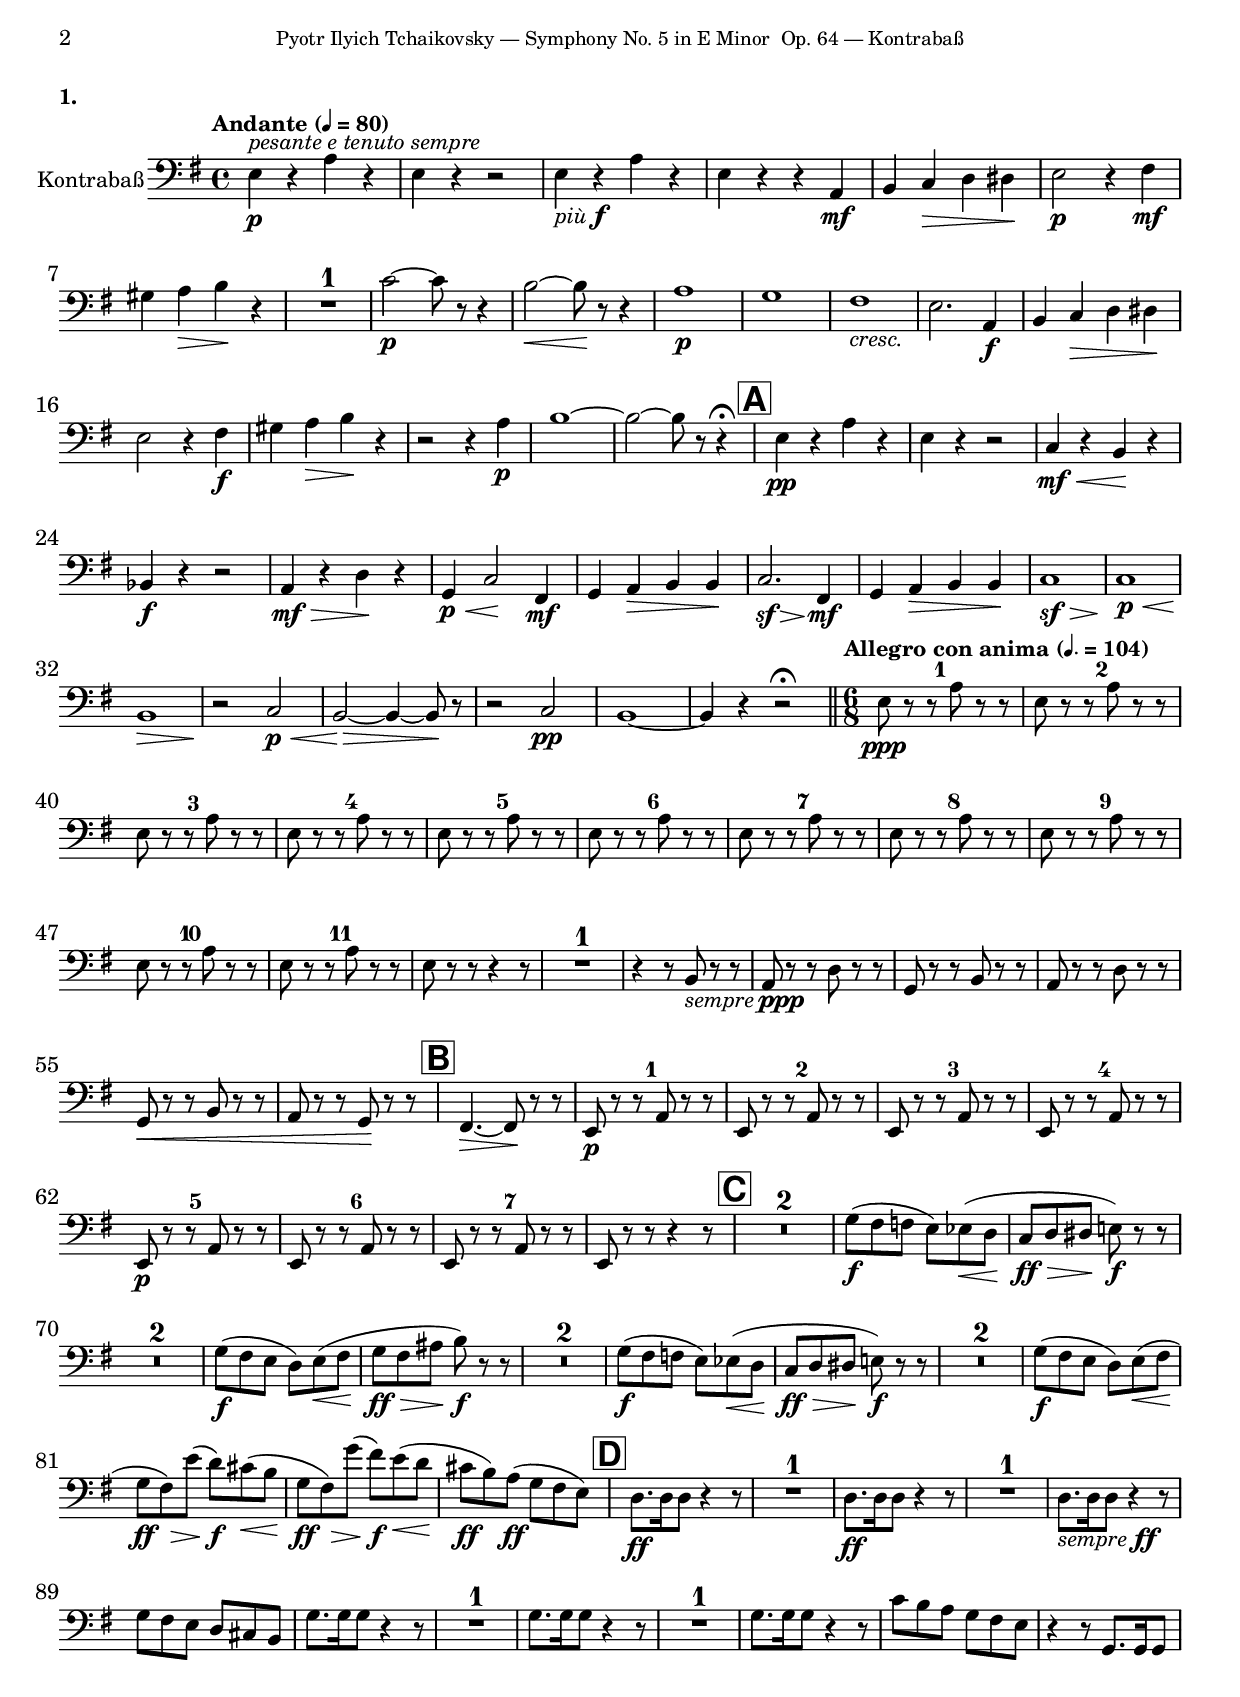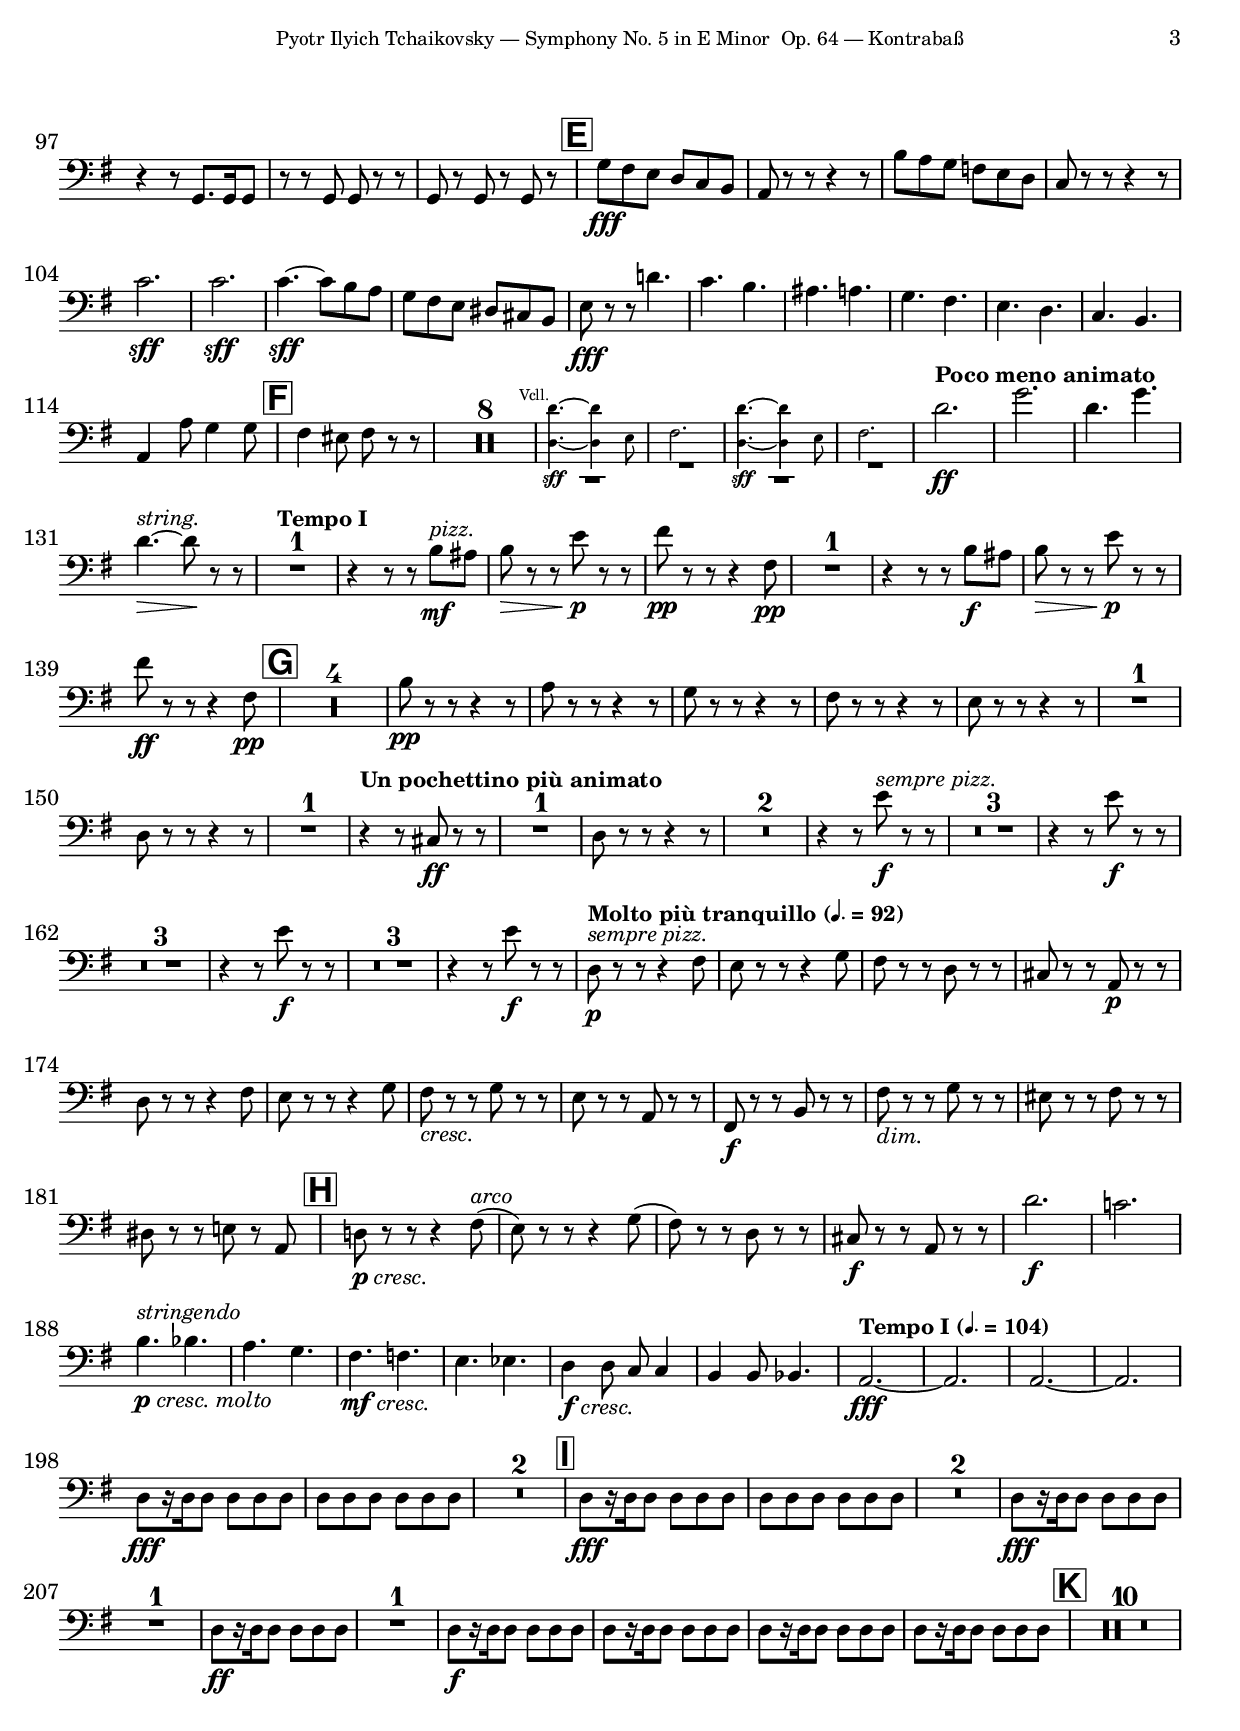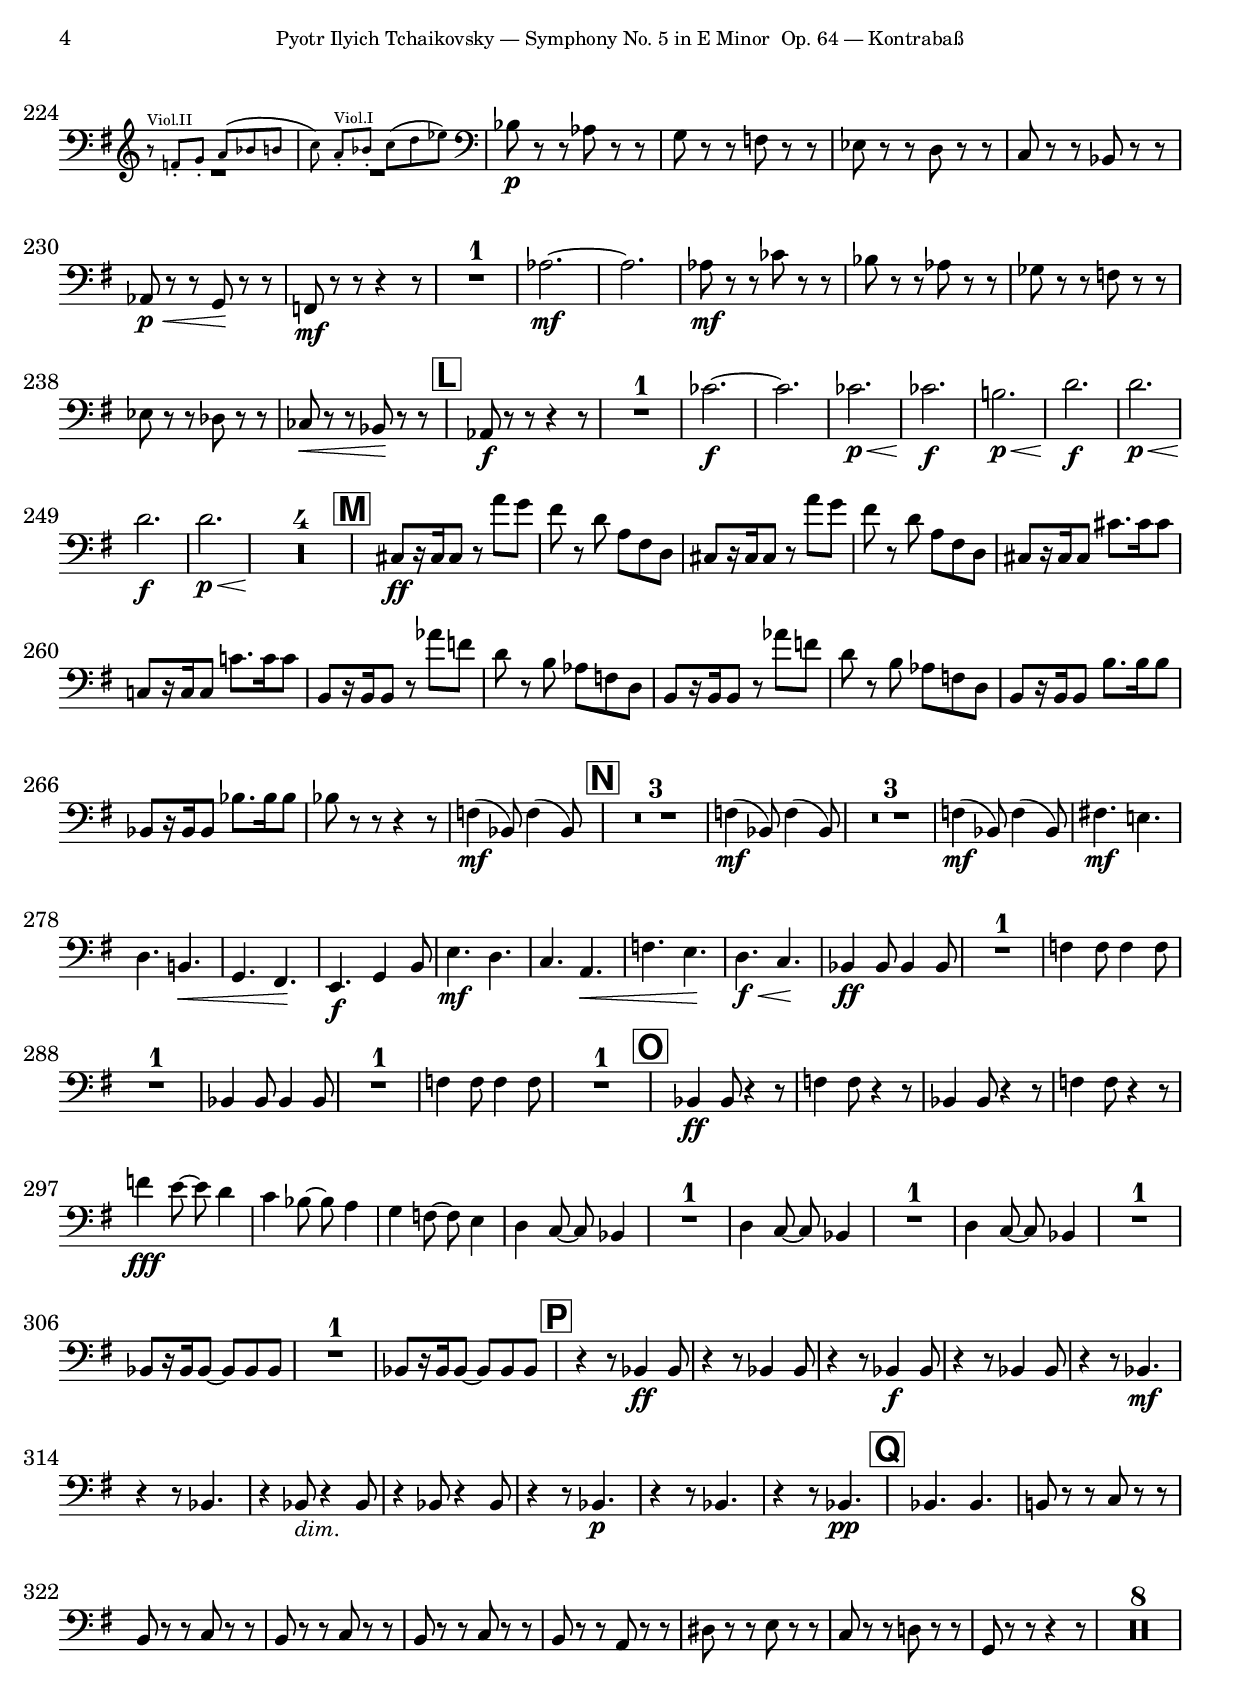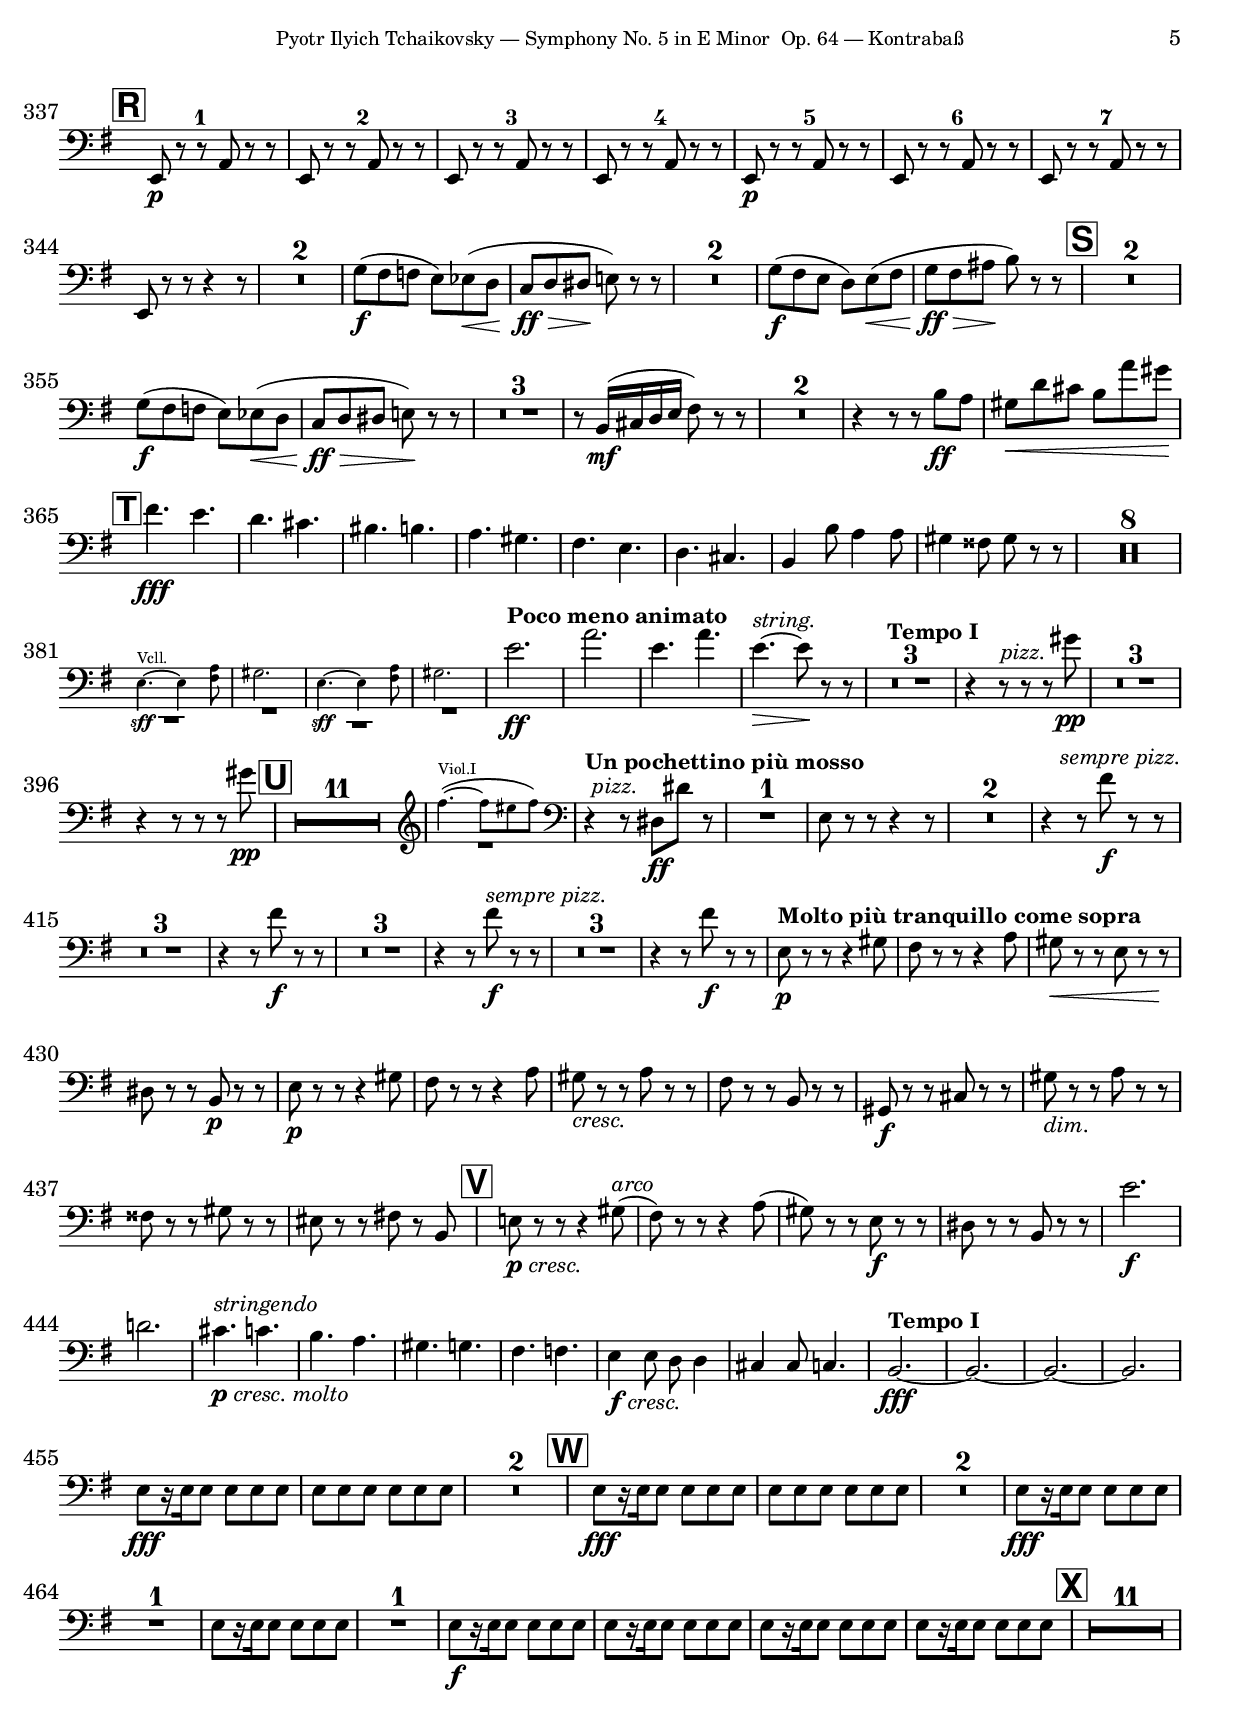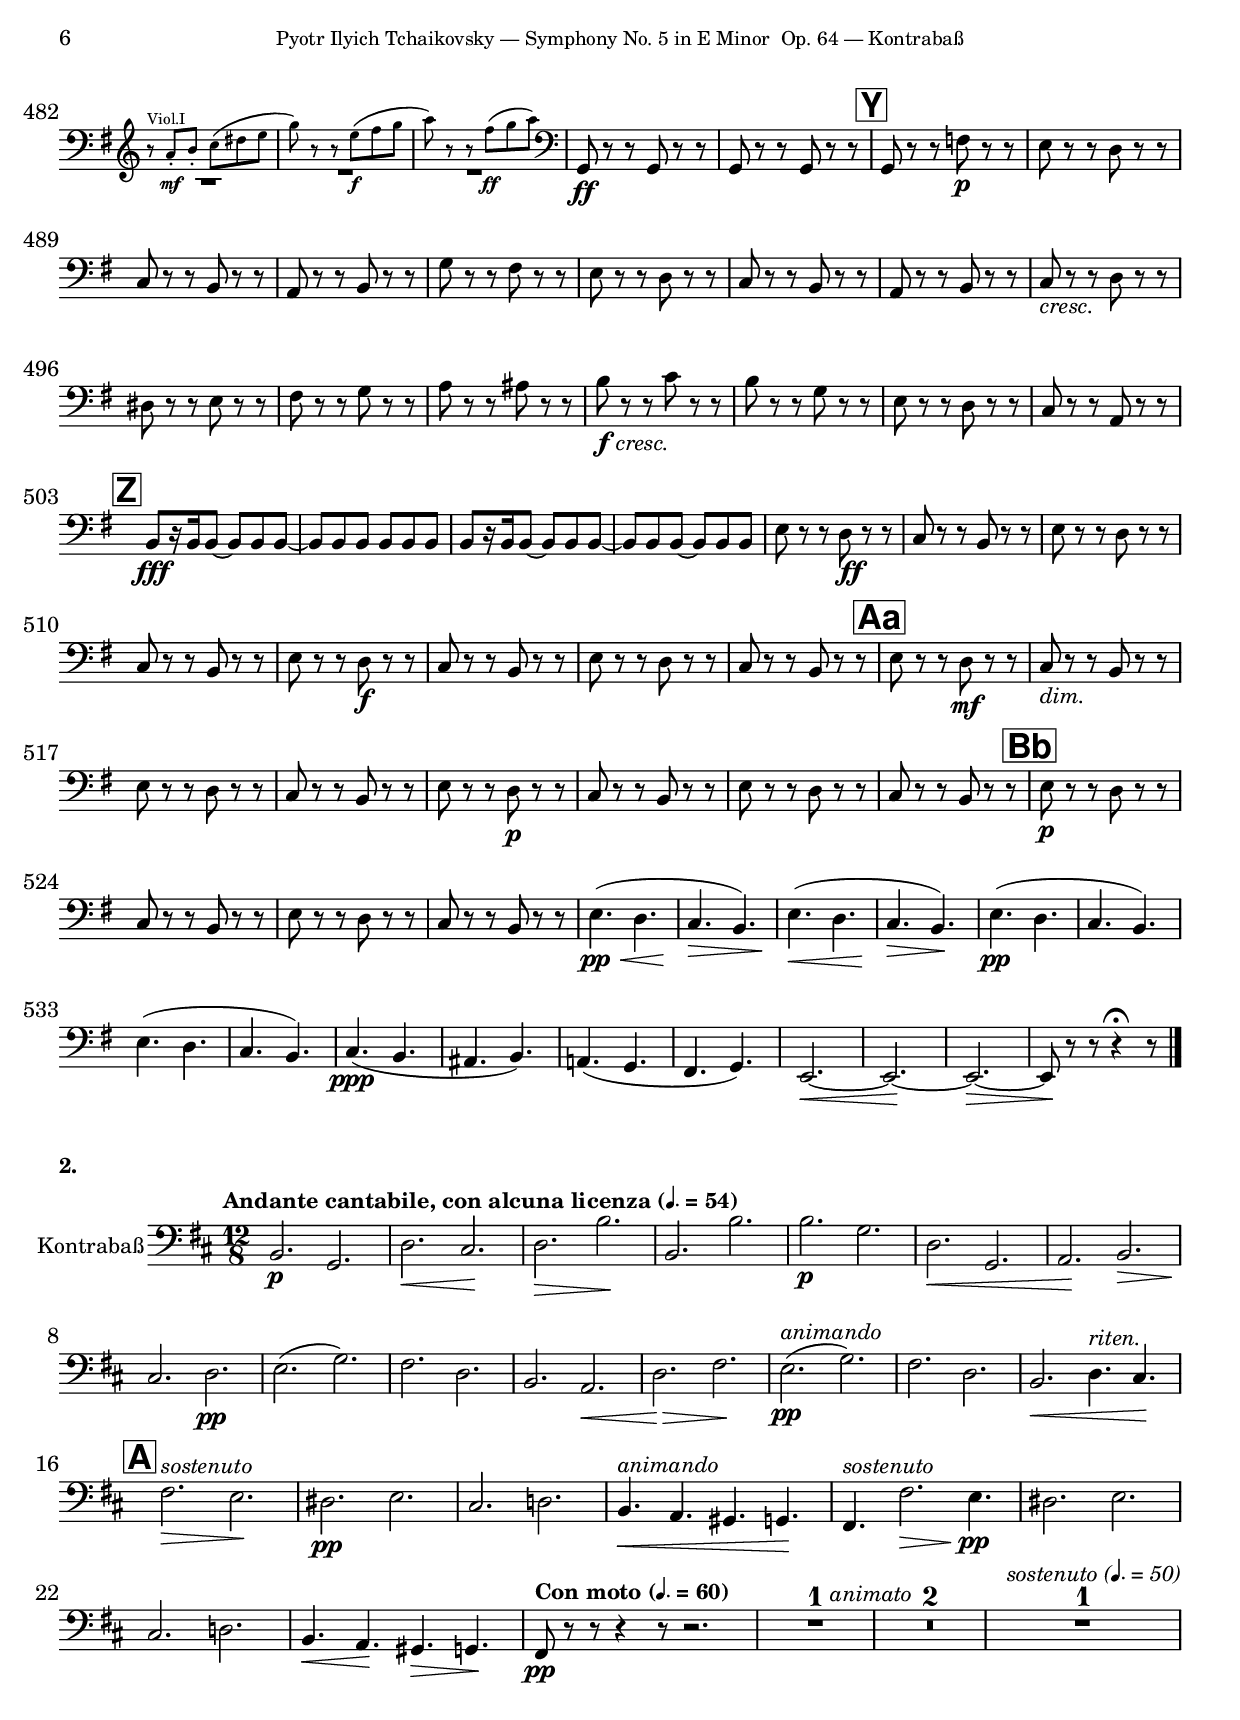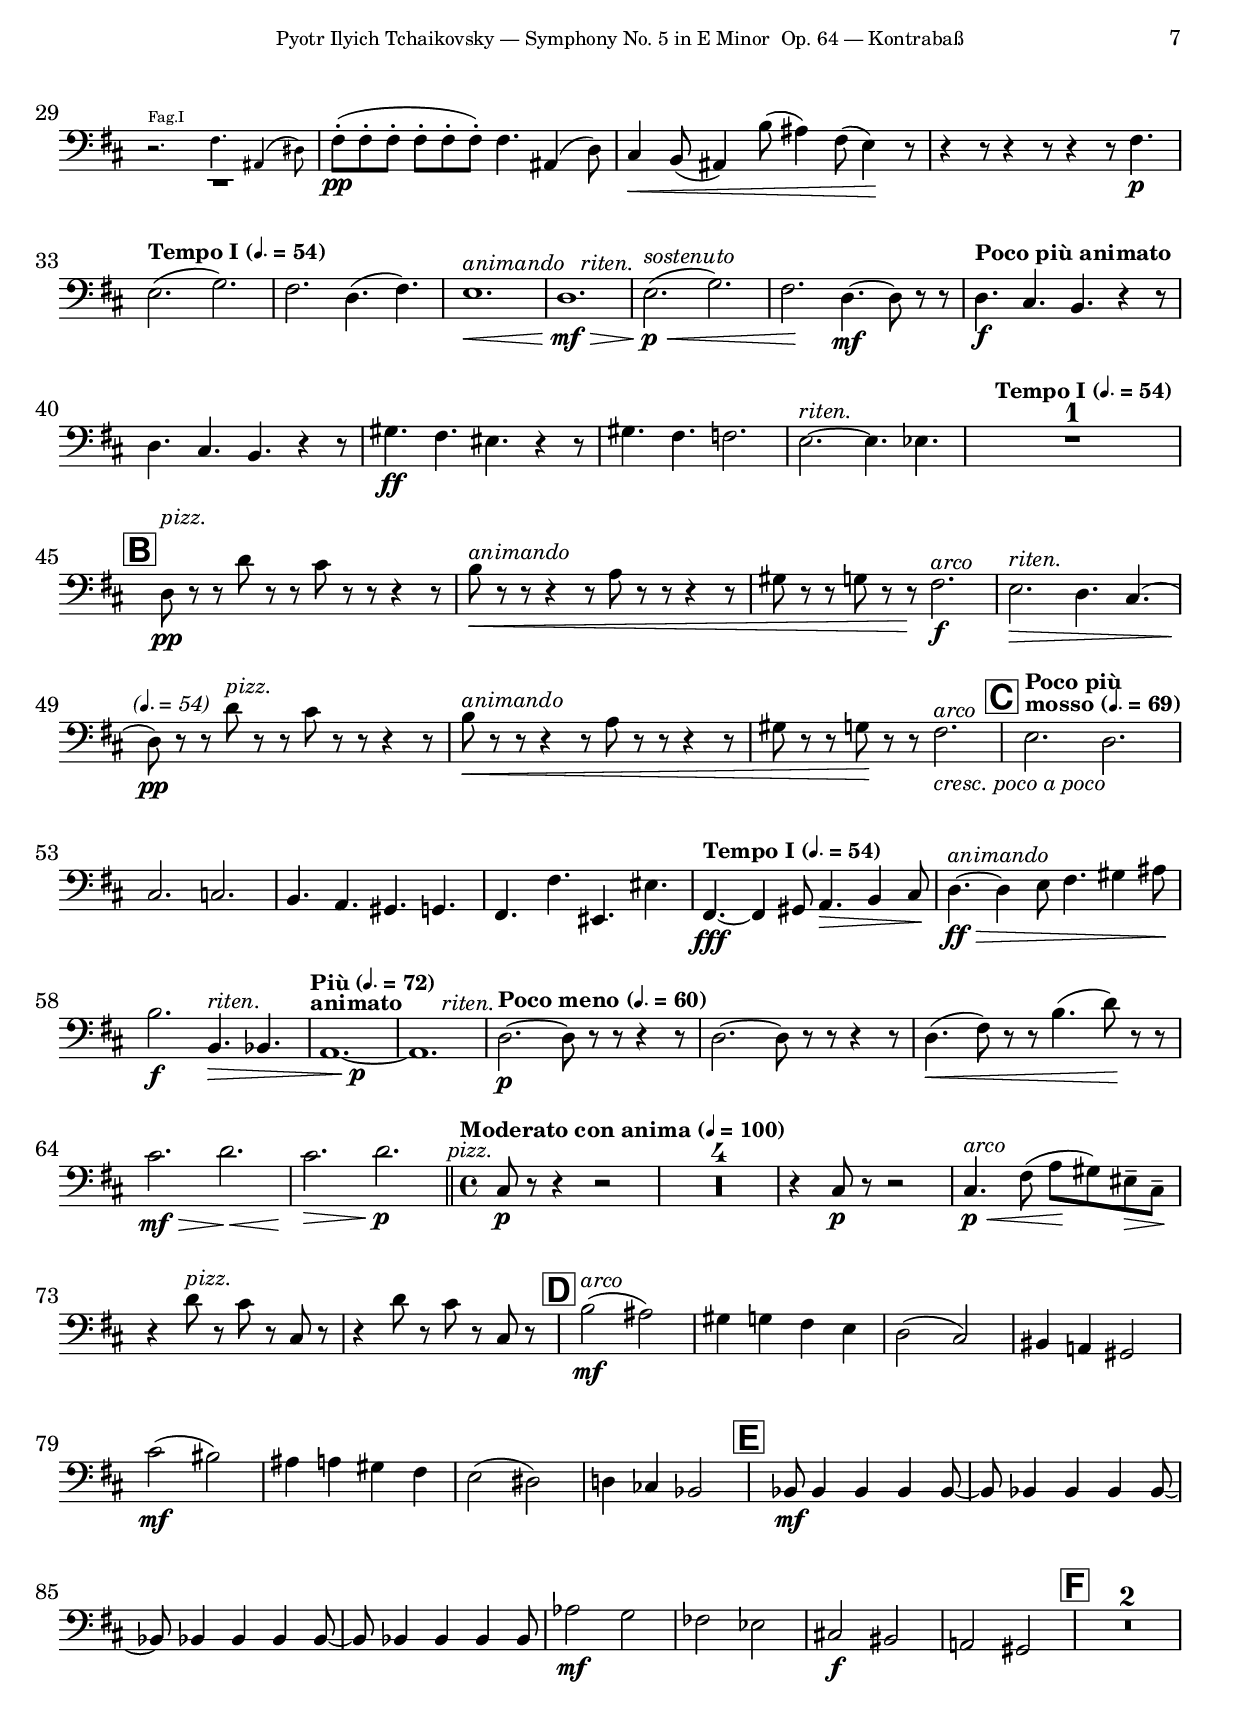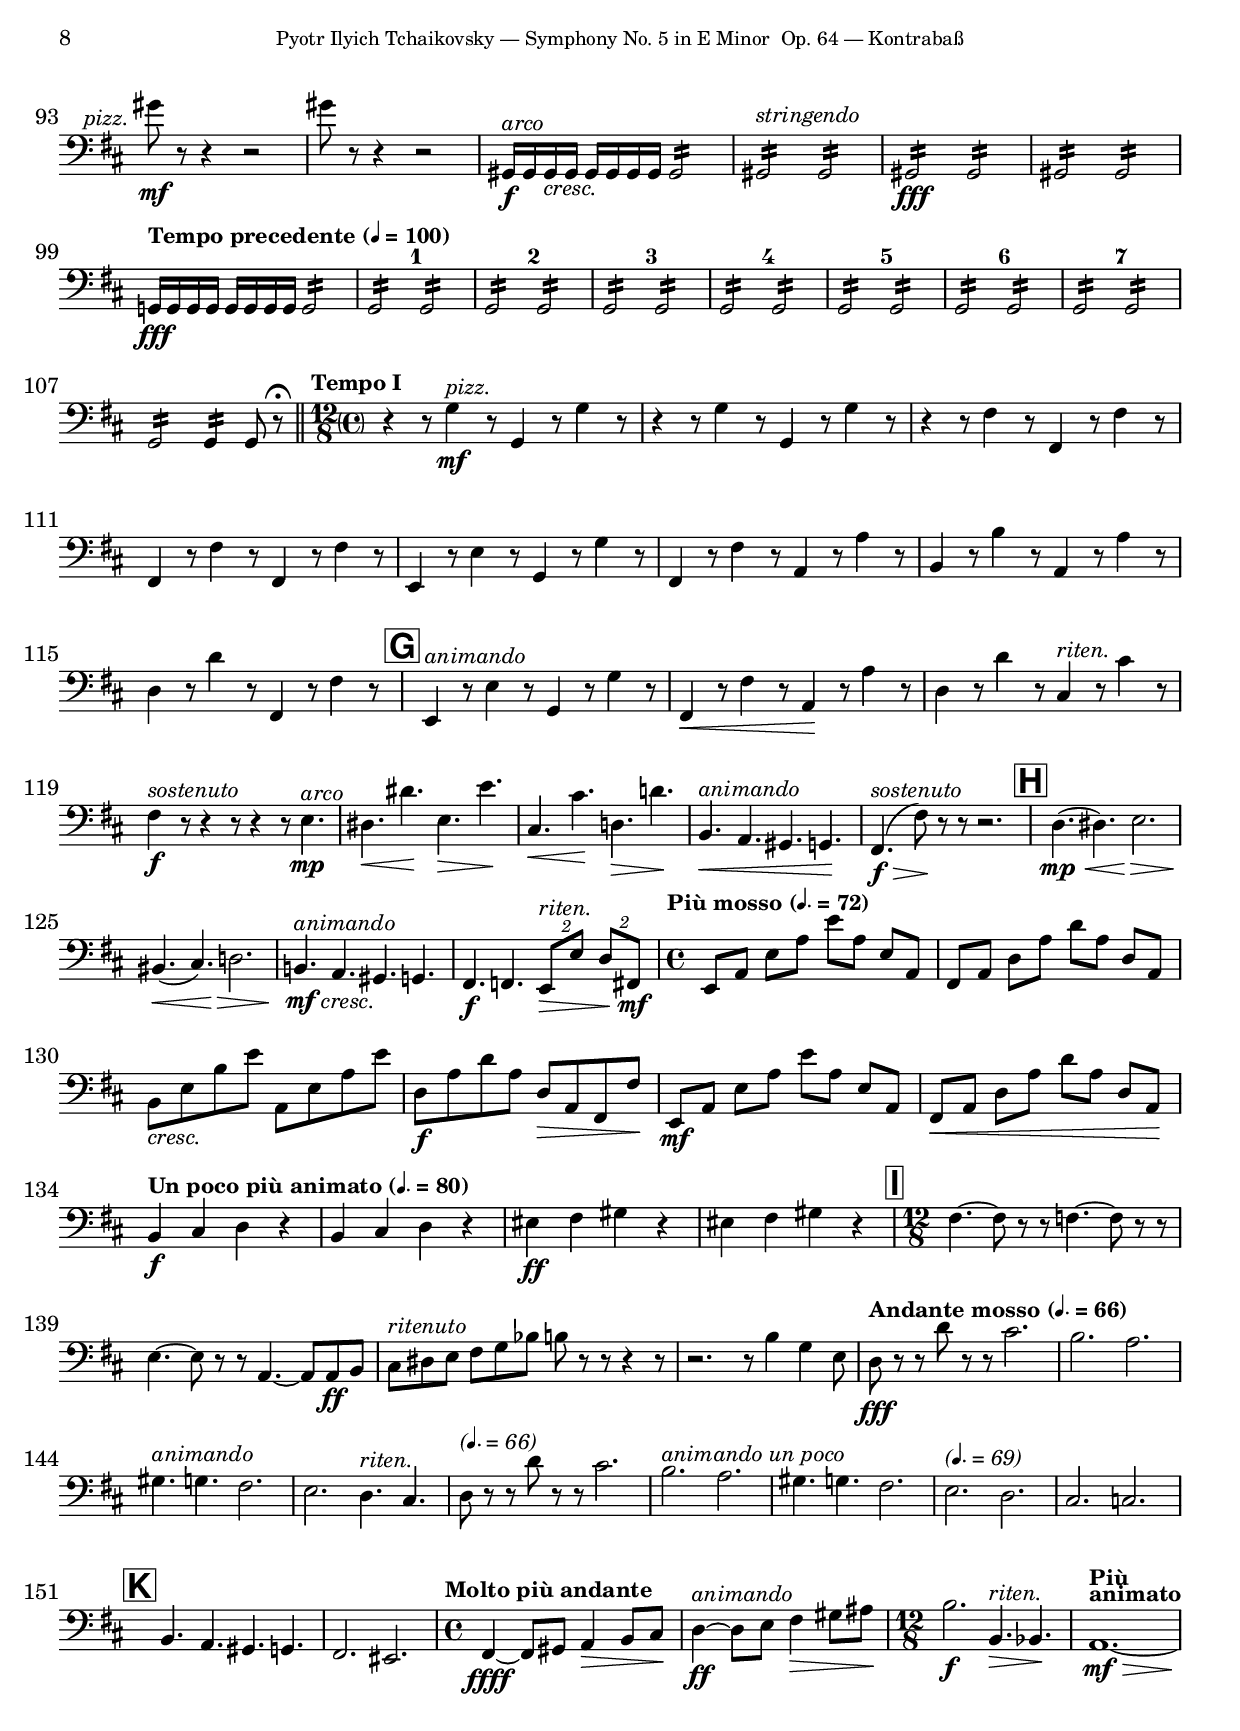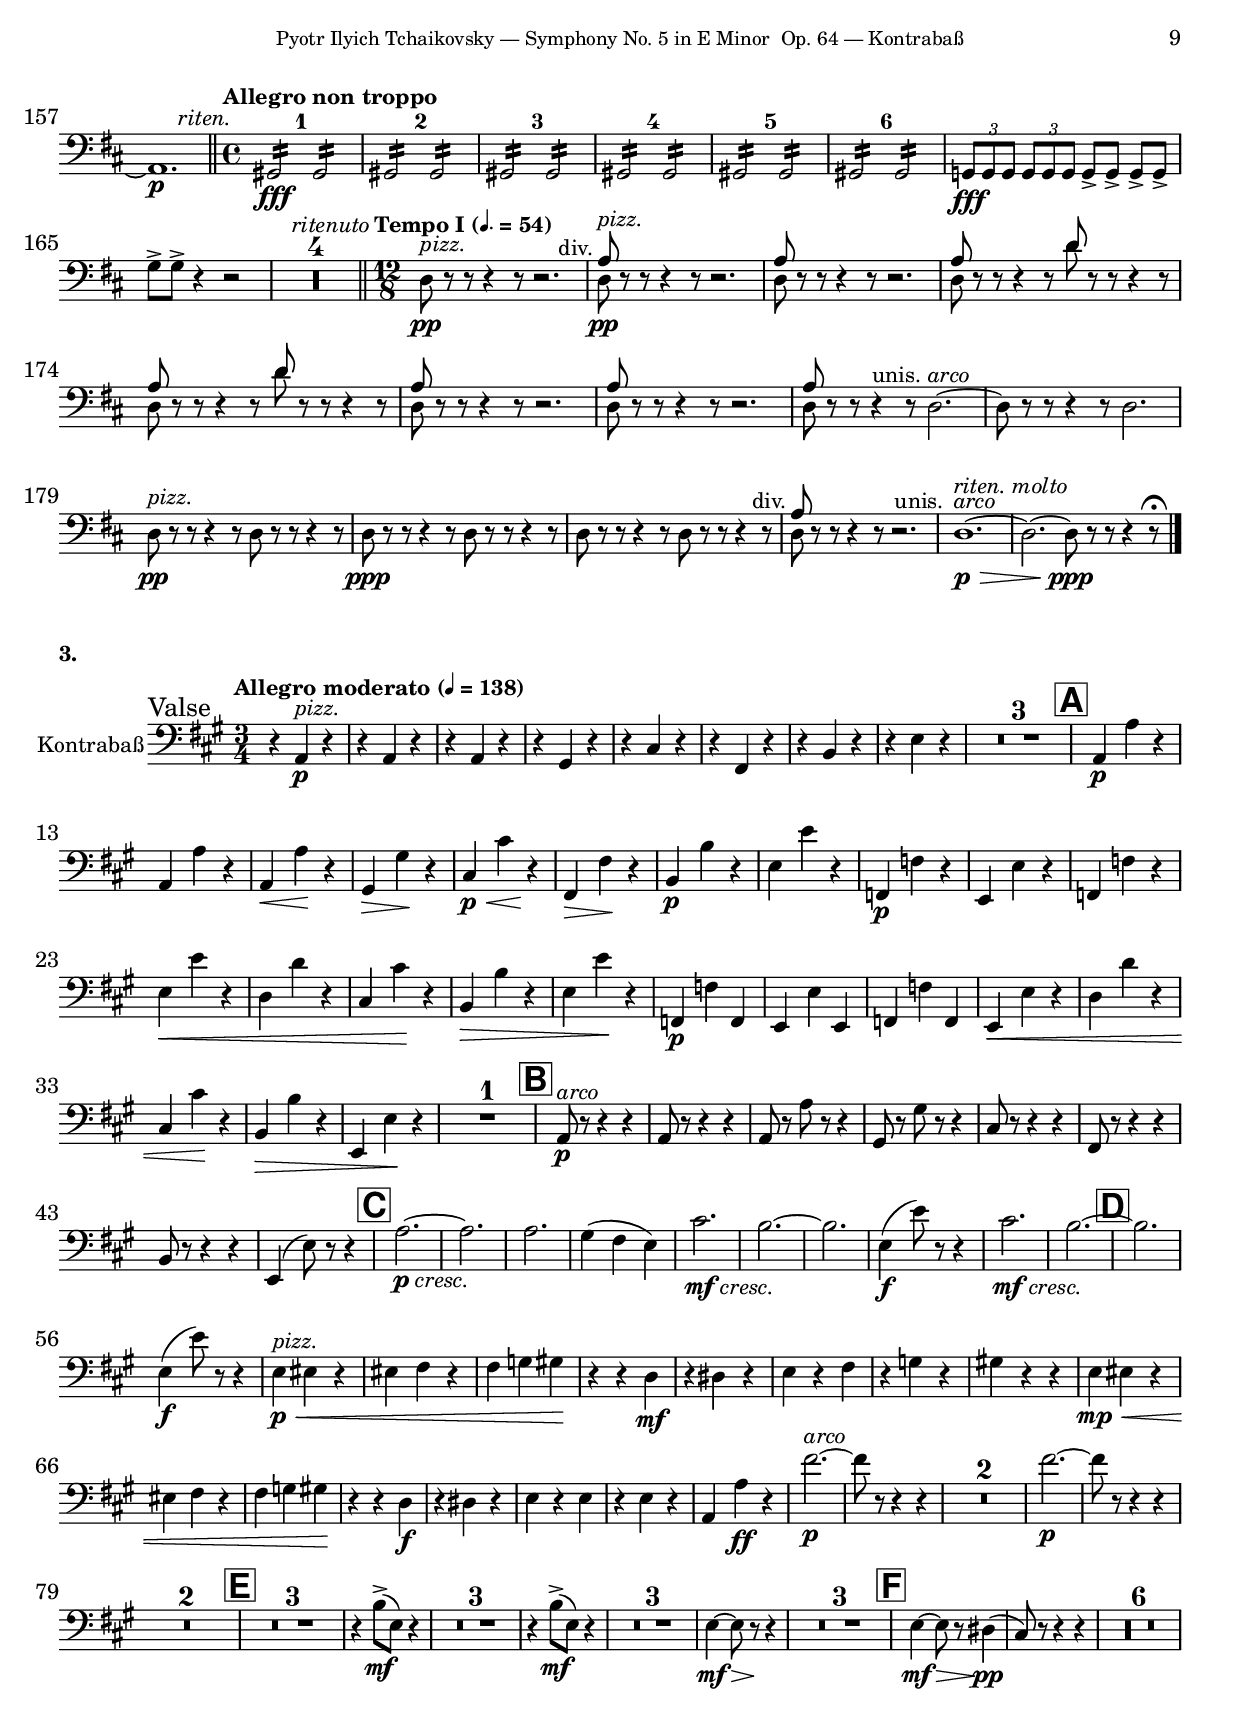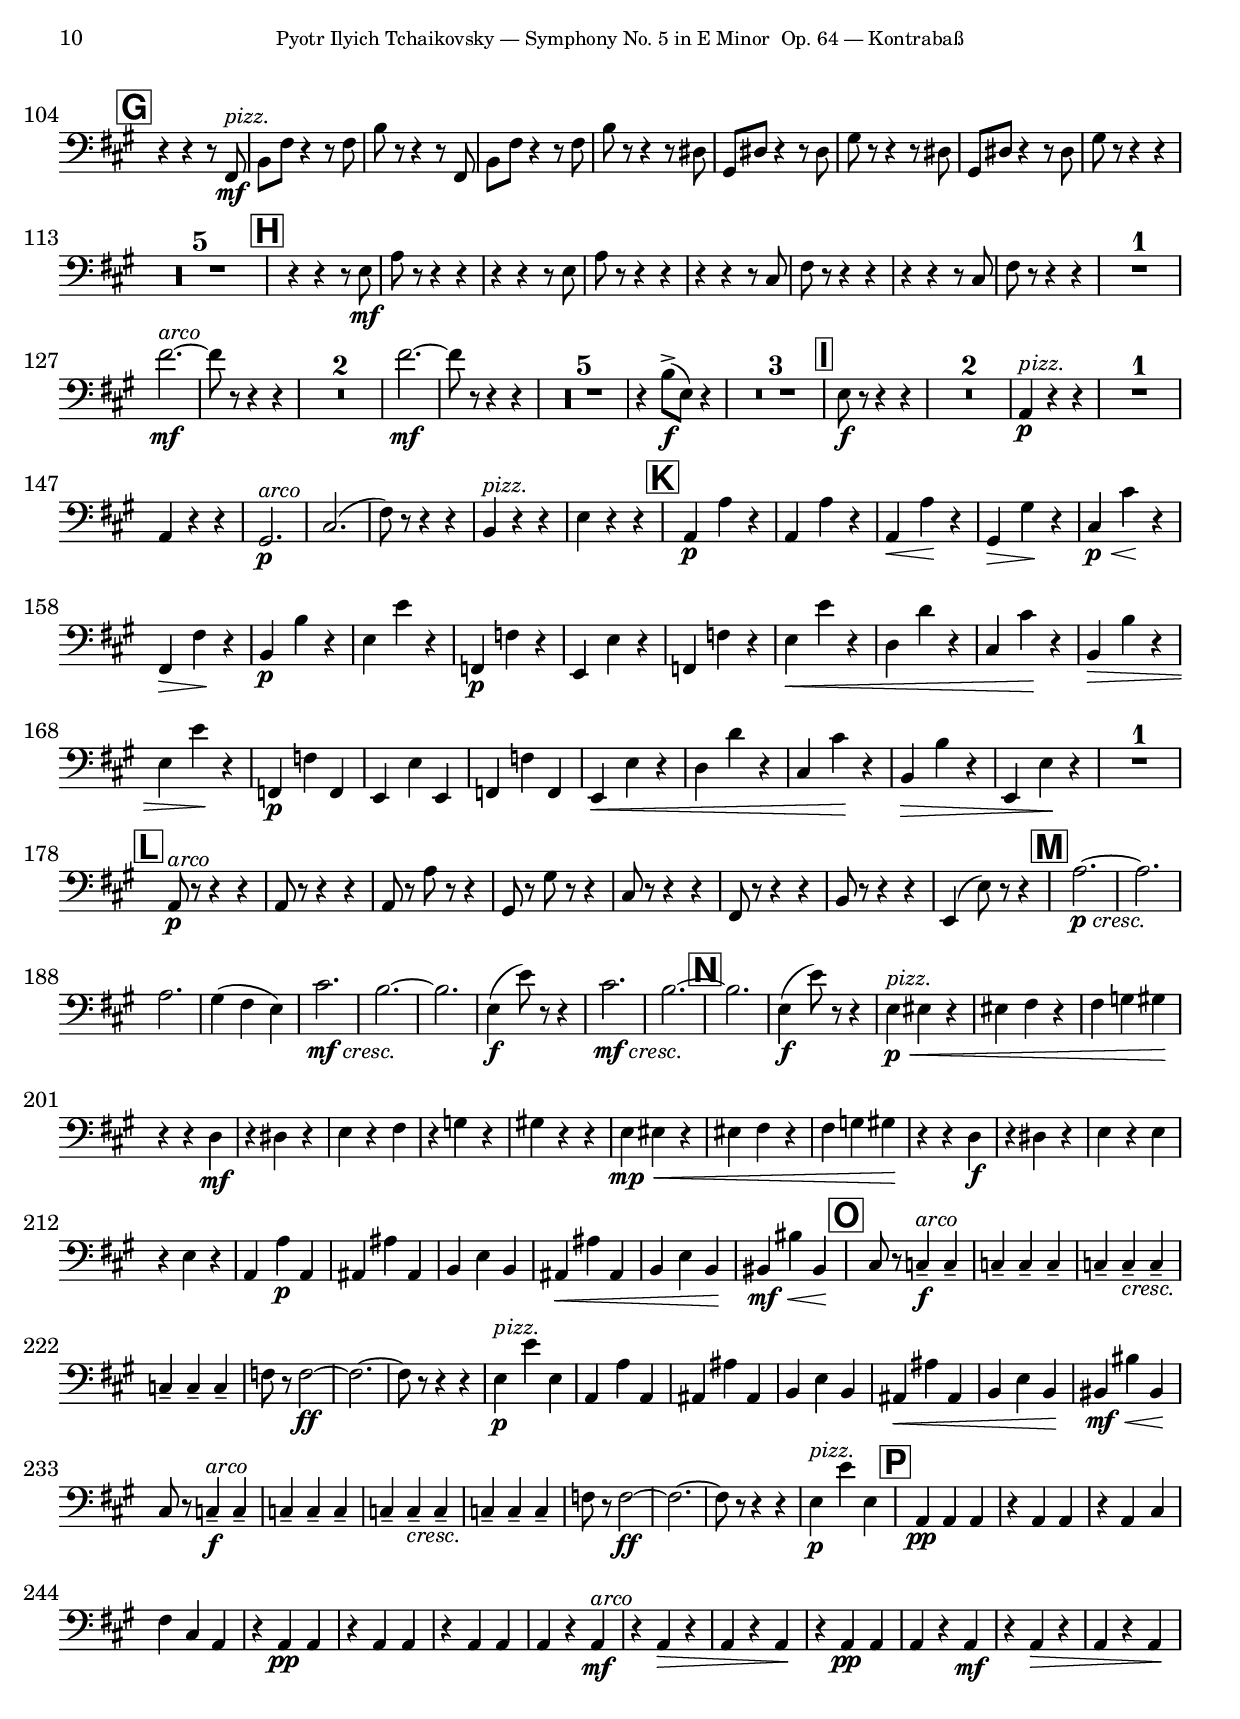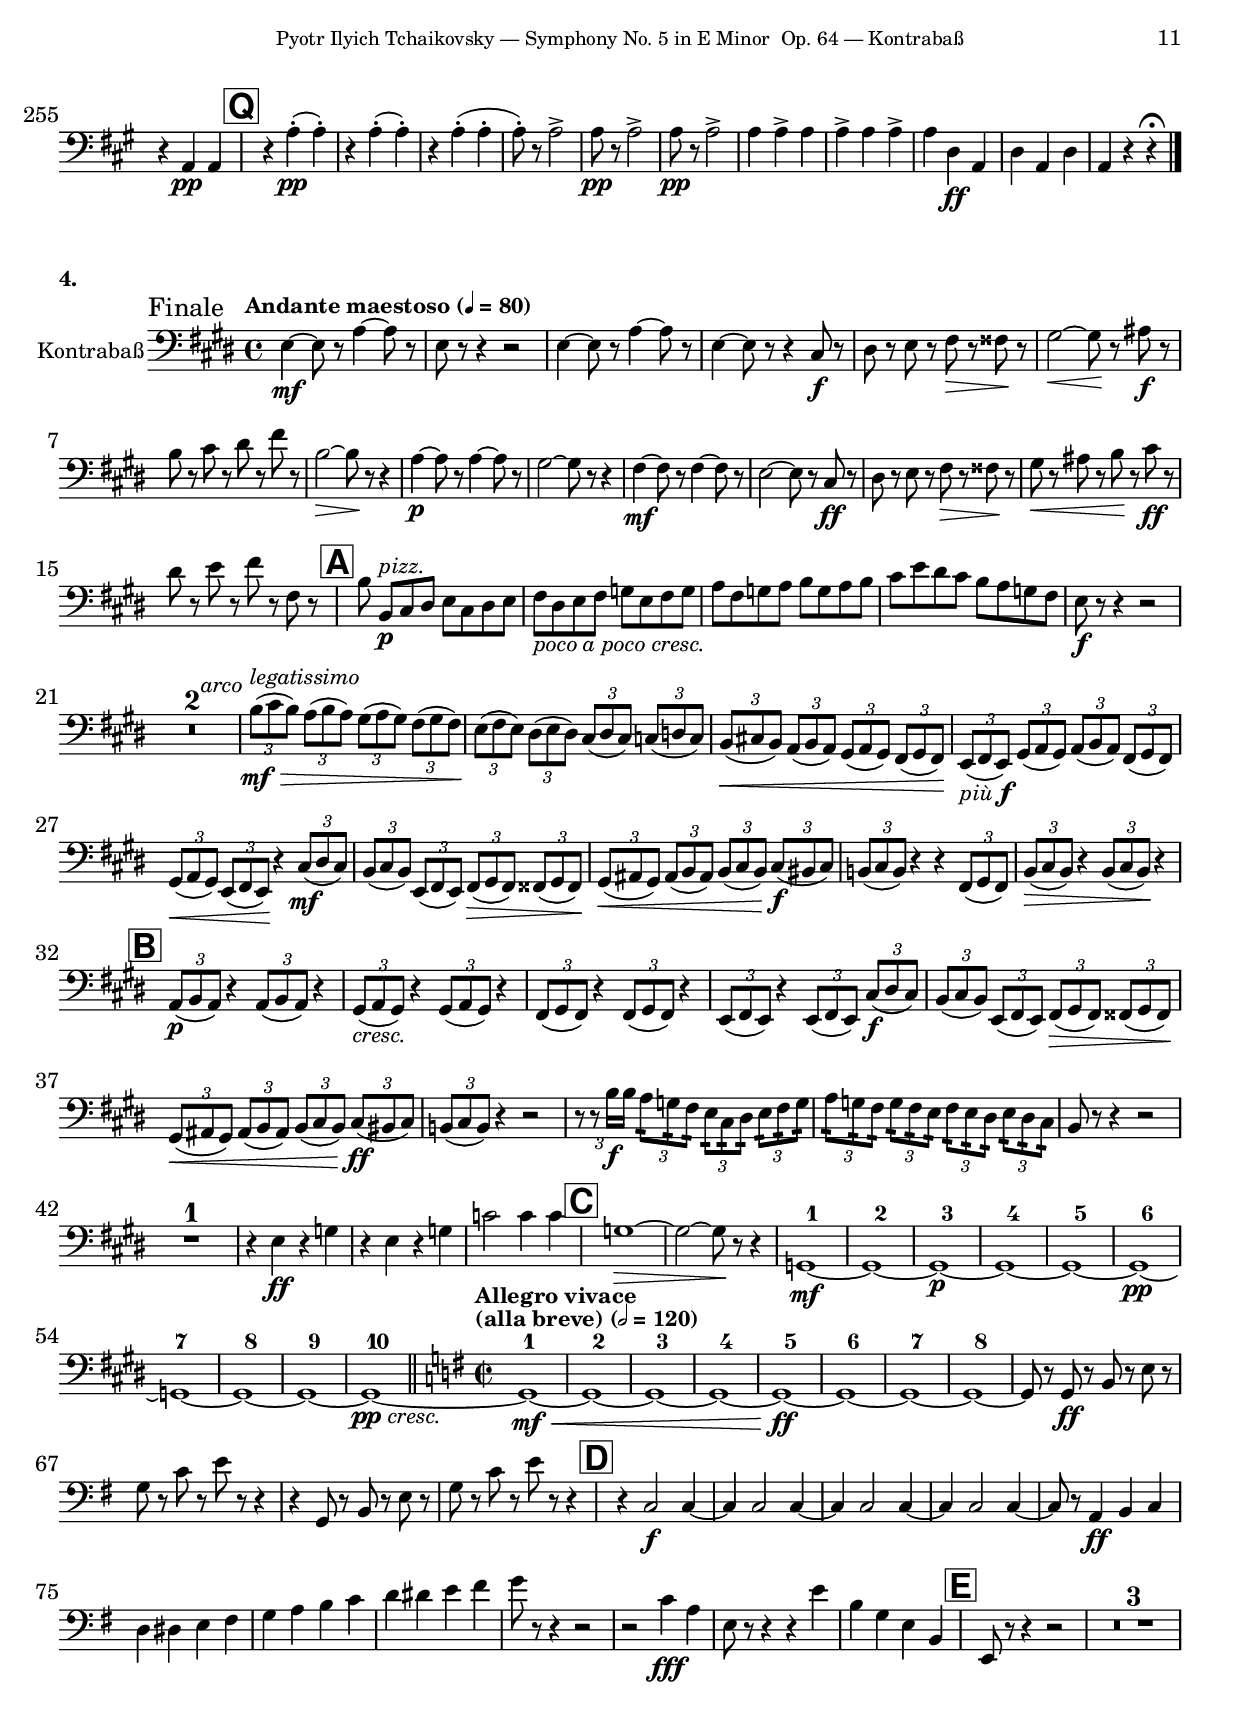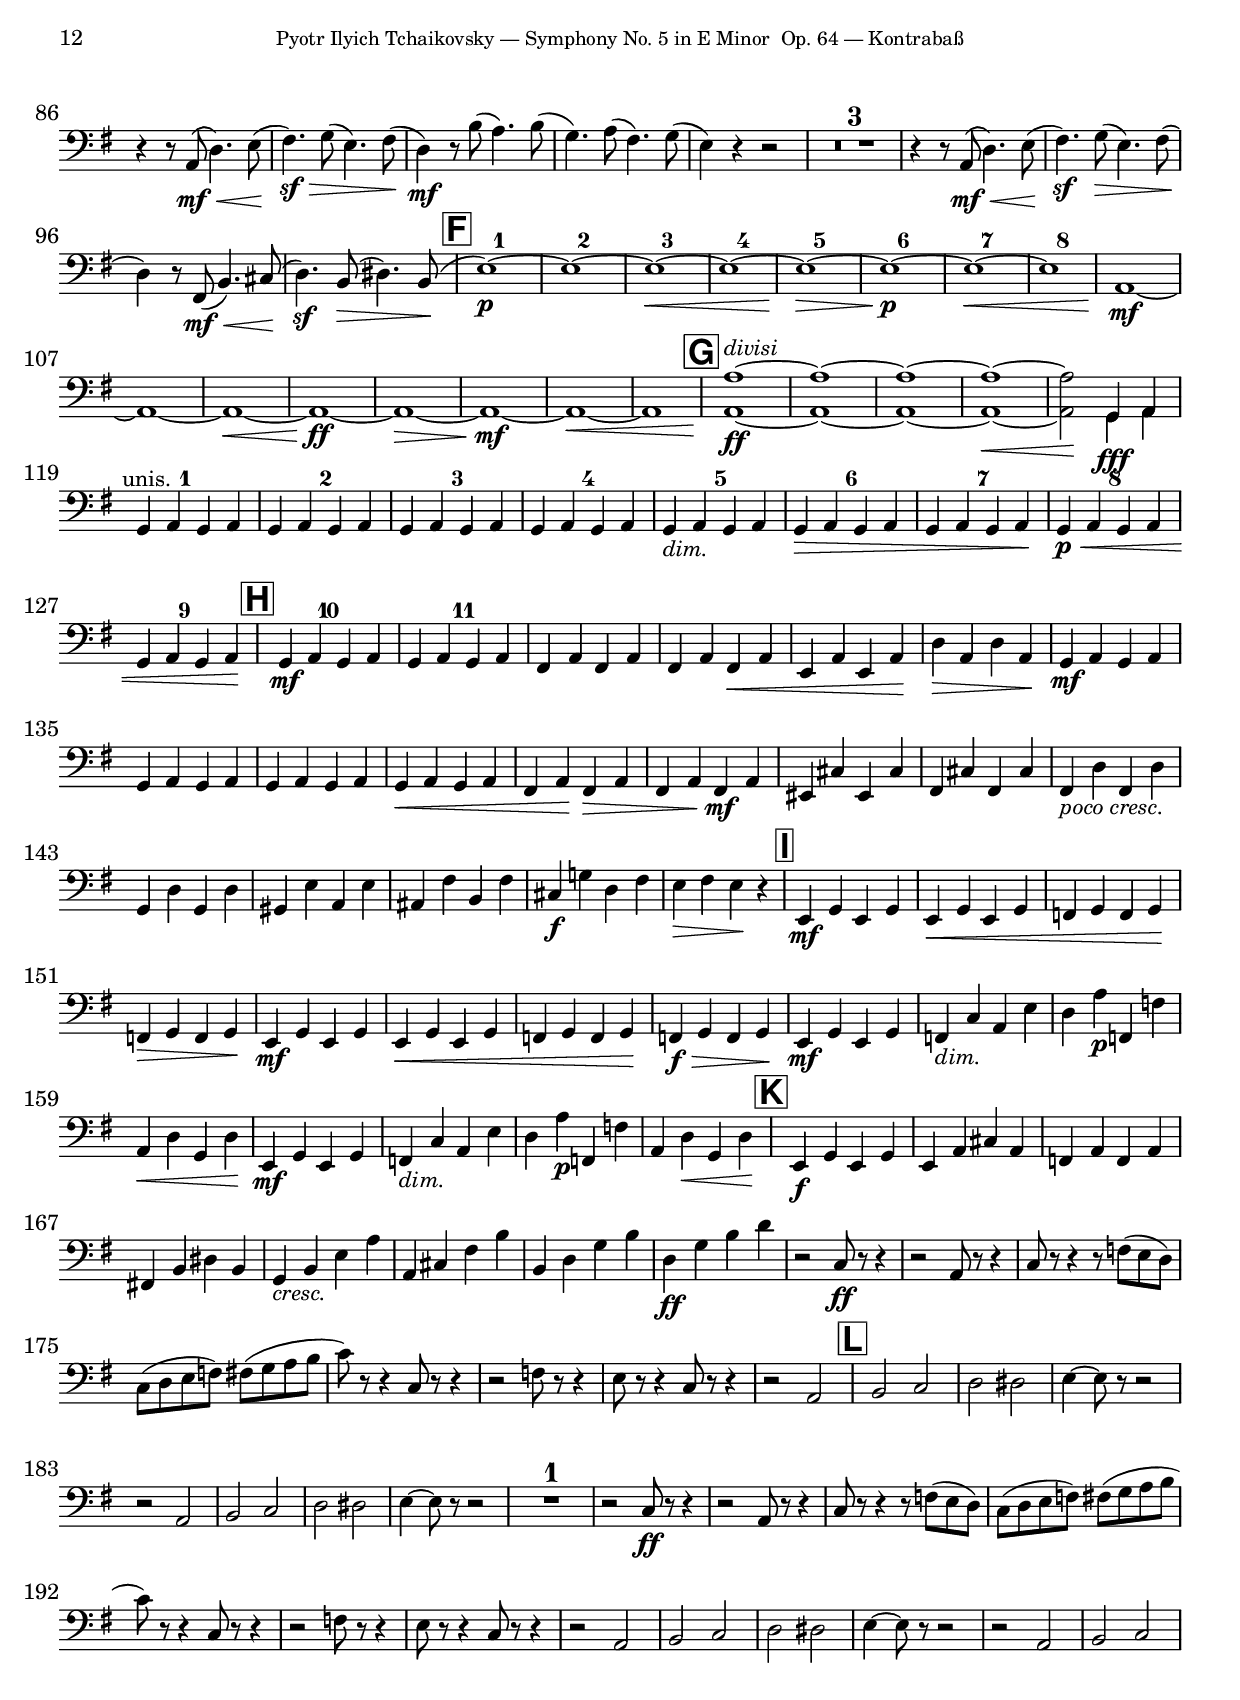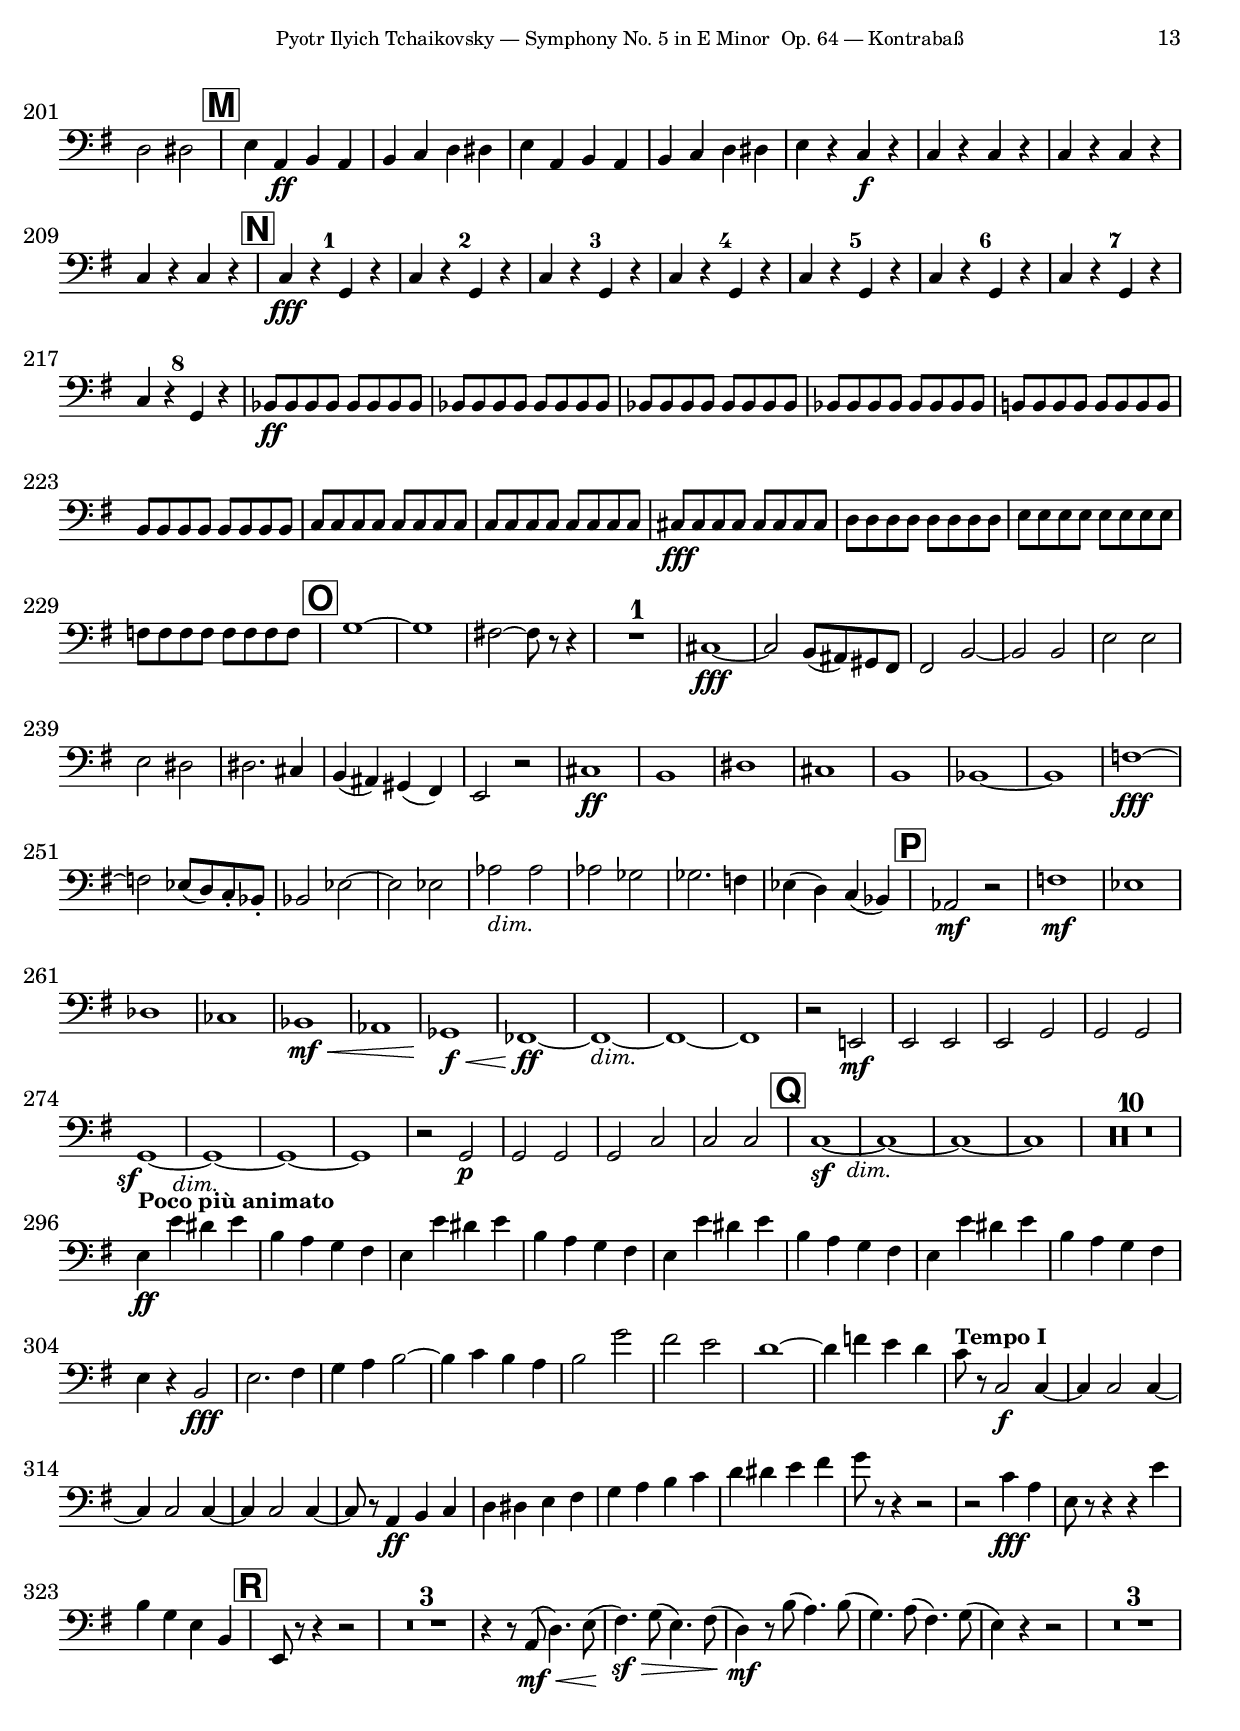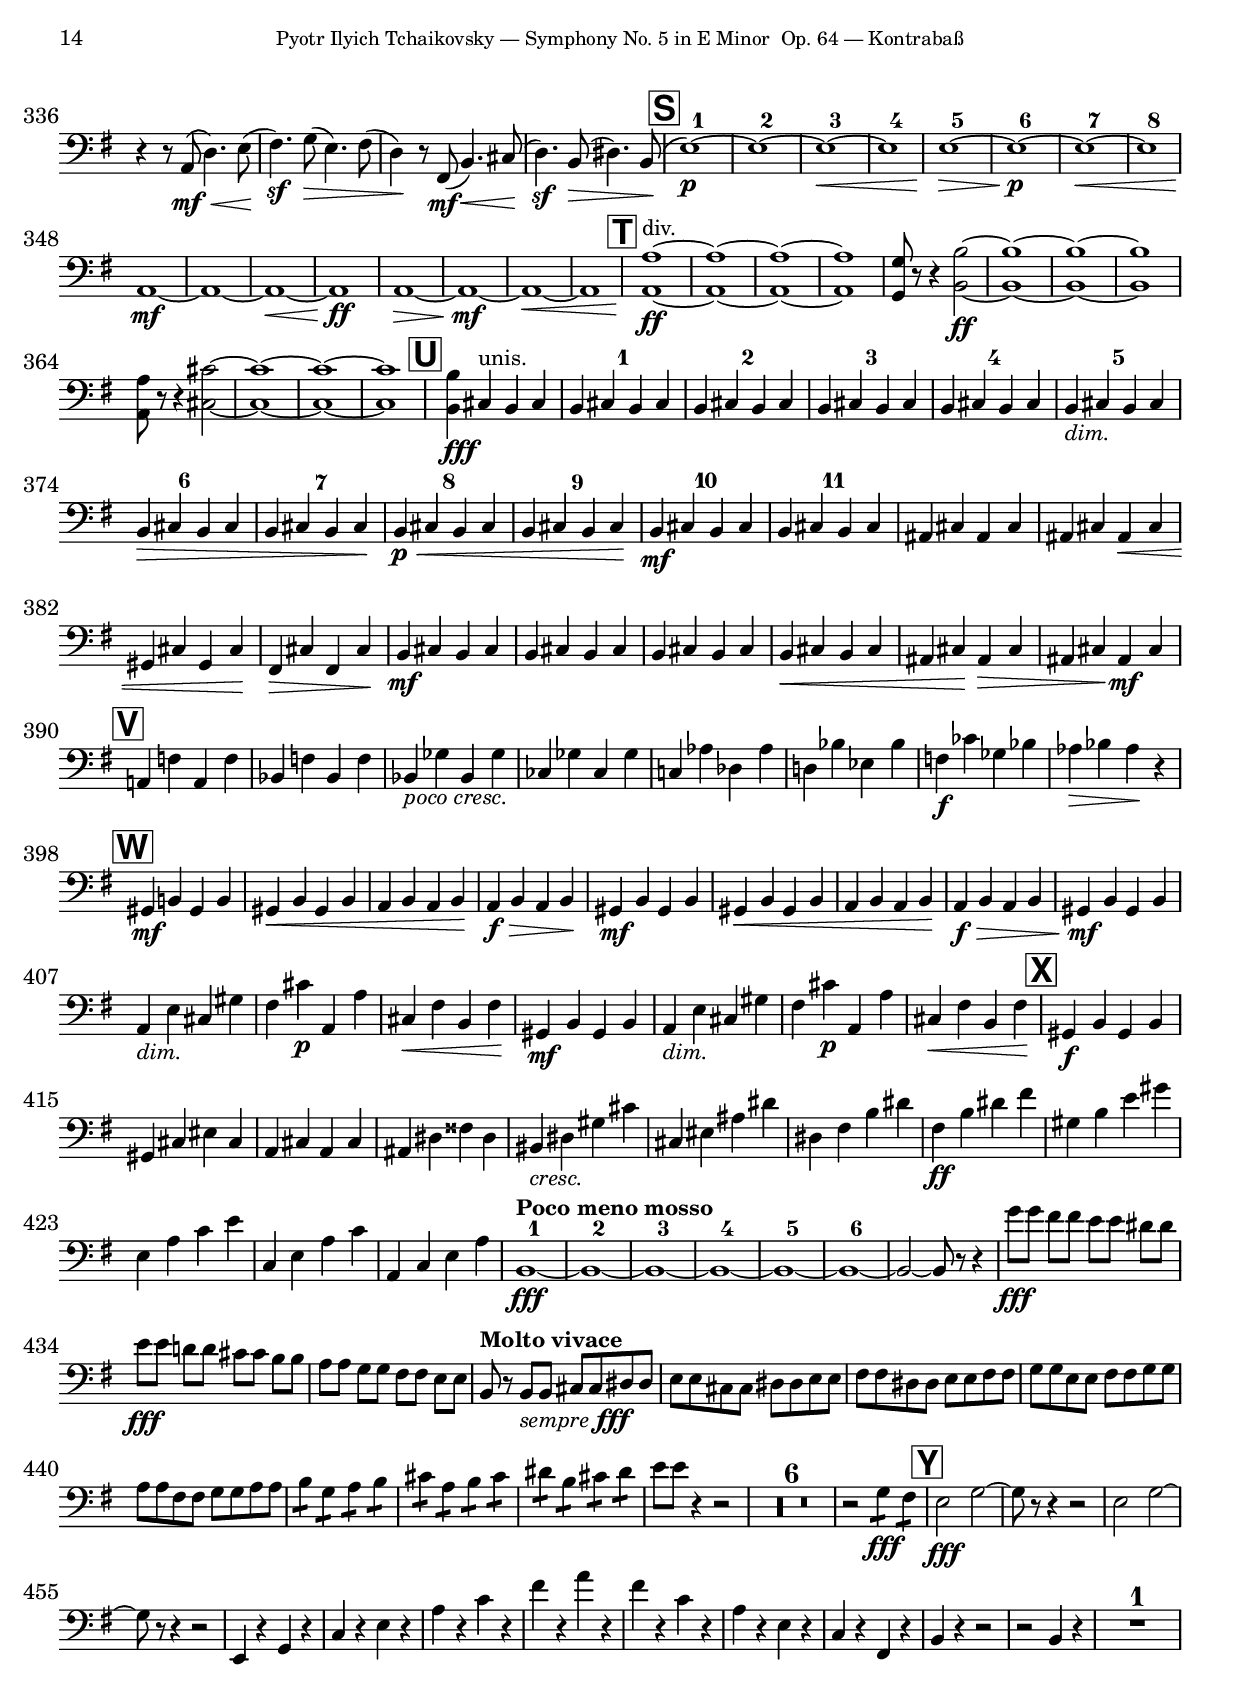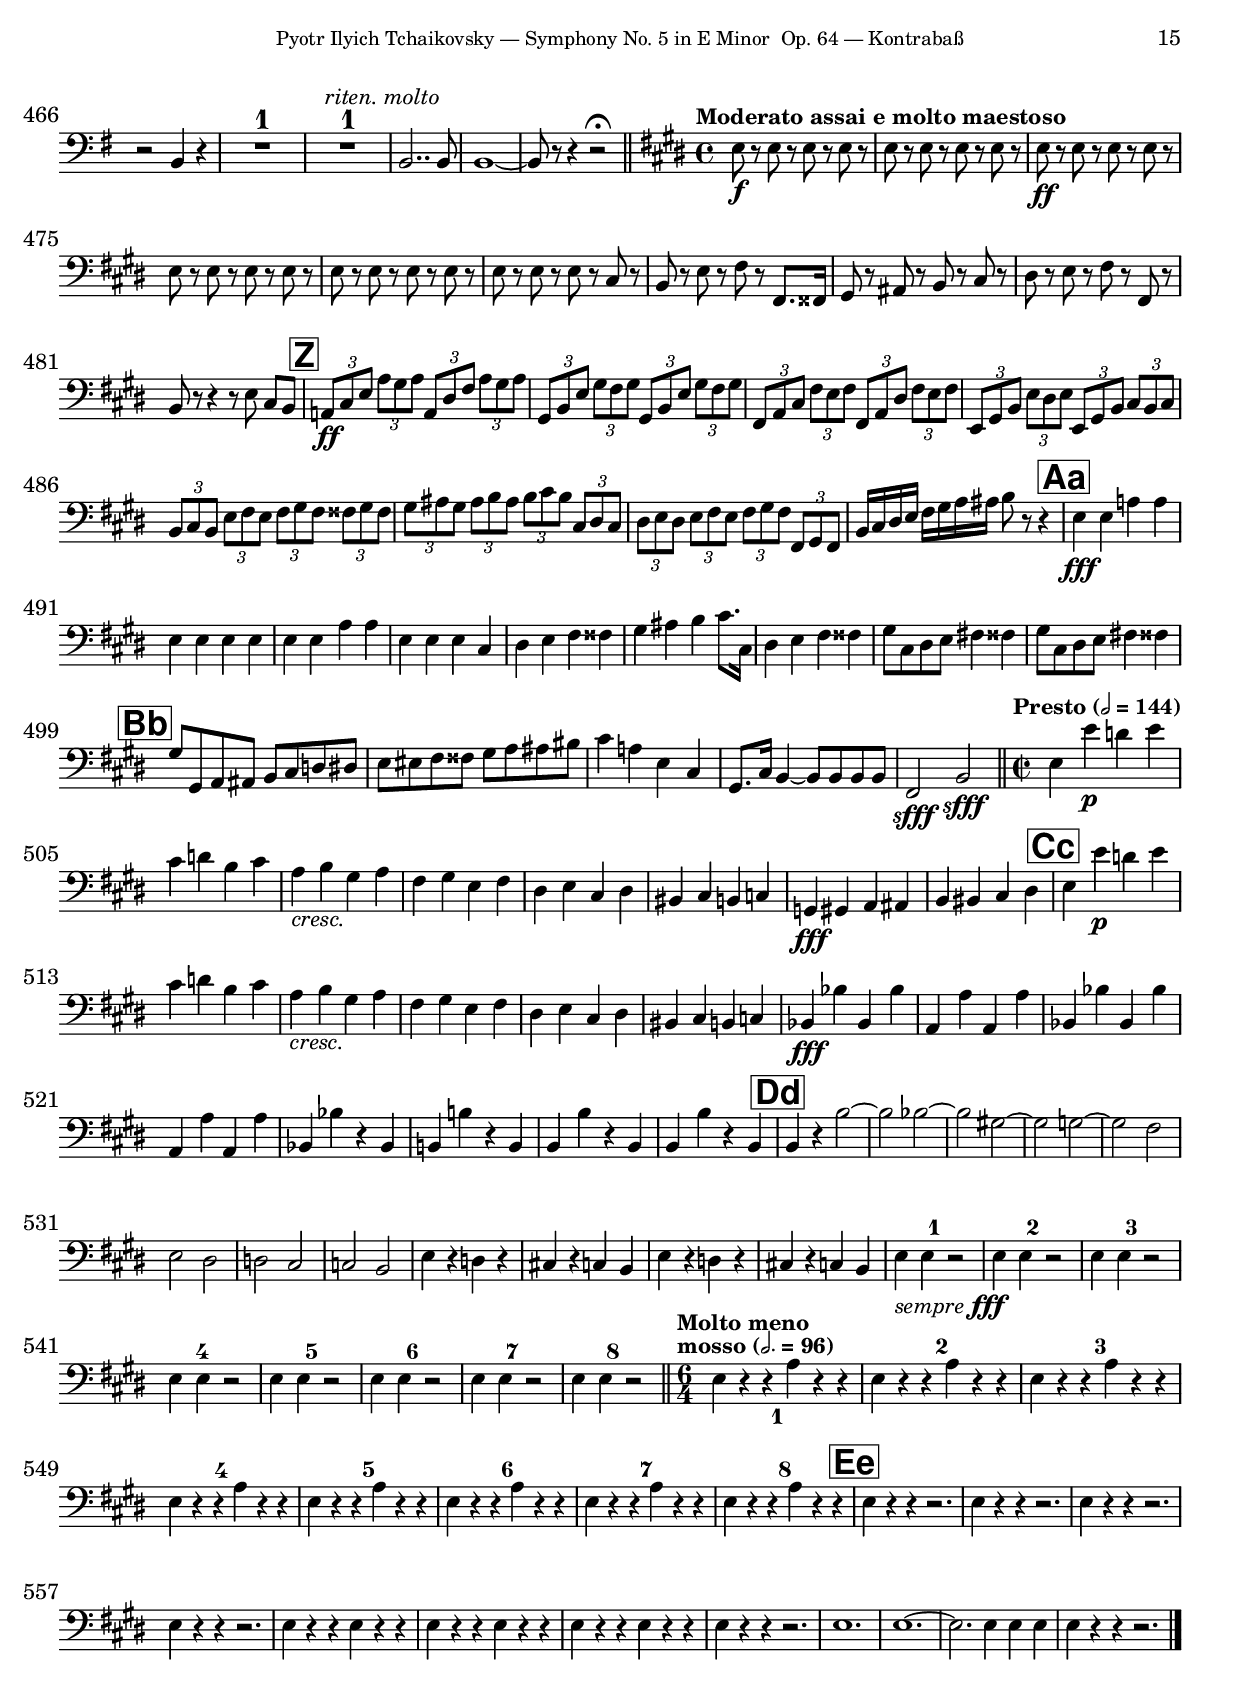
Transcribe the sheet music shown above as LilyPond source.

%###############################################################################
%#                                 H E A D E R                                 #
%###############################################################################
%
%  Composer           : Pyotr Ilyich Tchaikovsky(1840 - 1893)
%  work               : Symphony No. 5 in E Minor  Op. 64
%  Source             : Leipzig Breitkopf & Härtel, n.d.(ca.1930). Plate
%                       30388/Part.B. 3347.
%  Type of score      : Score for Kontrabass
%  Typesetter         : Sébastien MANEN
%  date of initiation : Sunday 10 December 2023, 08:31
%
%###############################################################################
%#                          I N C L U D E   F I L E S                          #
%###############################################################################
\version "2.24.1"
\include "./00-Common/TchaikovskySymph5_Header.ily"
\include "./00-Common/TchaikovskySymph5_PaperParts.ily"
\include "./00-Common/TchaikovskySymph5_timeMvt.ily"
\include "./00-Common/TchaikovskySymph5_LayoutParts.ily"
%  work        : Symphony No. 5 in E Minor  Op. 64
%  typesetter  : Sébastien MANEN
%  date        : Sunday 10 December 2023, 08:31
%###############################################################################
%#                    V O I C E   N A M E   :   F L O T E N                    #
%###############################################################################
nameFloteIMvtI = {
	\set Staff.instrumentName = "Flöte I"
	\set Staff.shortInstrumentName = ""
	\set Staff.midiInstrument = #"flute"
}
nameFloteIMvtII = {
	\set Staff.instrumentName = "Flöte I"
	\set Staff.shortInstrumentName = ""
	\set Staff.midiInstrument = #"flute"
}
nameFloteIMvtIII = {
	\set Staff.instrumentName = "Flöte I"
	\set Staff.shortInstrumentName = ""
	\set Staff.midiInstrument = #"flute"
}
nameFloteIMvtIV = {
	\set Staff.instrumentName = "Flöte I"
	\set Staff.shortInstrumentName = ""
	\set Staff.midiInstrument = #"flute"
}
nameFloteIIMvtI = {
	\set Staff.instrumentName = "Flöte II"
	\set Staff.shortInstrumentName = ""
	\set Staff.midiInstrument = #"flute"
}
nameFloteIIMvtII = {
	\set Staff.instrumentName = "Flöte II"
	\set Staff.shortInstrumentName = ""
	\set Staff.midiInstrument = #"flute"
}
nameFloteIIMvtIII = {
	\set Staff.instrumentName = "Flöte II"
	\set Staff.shortInstrumentName = ""
	\set Staff.midiInstrument = #"flute"
}
nameFloteIIMvtIV = {
	\set Staff.instrumentName = "Flöte II"
	\set Staff.shortInstrumentName = ""
	\set Staff.midiInstrument = #"flute"
}
nameFloteIIIMvtI = {
	\set Staff.instrumentName = \markup {
		\center-column {
			\lower #1 "Flöte III" "Piccolo"
		}
	}
	\set Staff.shortInstrumentName = ""
	\set Staff.midiInstrument = #"flute"
}
nameFloteIIIMvtII = {
	\set Staff.instrumentName = \markup {
		\center-column {
			\lower #1 "Flöte III" "Piccolo"
		}
	}
	\set Staff.shortInstrumentName = ""
	\set Staff.midiInstrument = #"flute"
}
nameFloteIIIMvtIII = {
	\set Staff.instrumentName = \markup {
		\center-column {
			\lower #1 "Flöte III" "Piccolo"
		}
	}
	\set Staff.shortInstrumentName = ""
	\set Staff.midiInstrument = #"flute"
}
nameFloteIIIMvtIV = {
	\set Staff.instrumentName = \markup {
		\center-column {
			\lower #1 "Flöte III" "Piccolo"
		}
	}
	\set Staff.shortInstrumentName = ""
	\set Staff.midiInstrument = #"flute"
}
%###############################################################################
%#                     V O I C E   N A M E   :   O B O E N                     #
%###############################################################################
nameOboeIMvtI = {
	\set Staff.instrumentName = "Oboe I"
	\set Staff.shortInstrumentName = ""
	\set Staff.midiInstrument = #"oboe"
}
nameOboeIMvtII = {
	\set Staff.instrumentName = "Oboe I"
	\set Staff.shortInstrumentName = ""
	\set Staff.midiInstrument = #"oboe"
}
nameOboeIMvtIII = {
	\set Staff.instrumentName = "Oboe I"
	\set Staff.shortInstrumentName = ""
	\set Staff.midiInstrument = #"oboe"
}
nameOboeIMvtIV = {
	\set Staff.instrumentName = "Oboe I"
	\set Staff.shortInstrumentName = ""
	\set Staff.midiInstrument = #"oboe"
}
nameOboeIIMvtI = {
	\set Staff.instrumentName = "Oboe II"
	\set Staff.shortInstrumentName = ""
	\set Staff.midiInstrument = #"oboe"
}
nameOboeIIMvtII = {
	\set Staff.instrumentName = "Oboe II"
	\set Staff.shortInstrumentName = ""
	\set Staff.midiInstrument = #"oboe"
}
nameOboeIIMvtIII = {
	\set Staff.instrumentName = "Oboe II"
	\set Staff.shortInstrumentName = ""
	\set Staff.midiInstrument = #"oboe"
}
nameOboeIIMvtIV = {
	\set Staff.instrumentName = "Oboe II"
	\set Staff.shortInstrumentName = ""
	\set Staff.midiInstrument = #"oboe"
}
%###############################################################################
%#               V O I C E   N A M E   :   K L A R I N E T T E N               #
%###############################################################################
nameKlarinetteIMvtI = {
	\set Staff.instrumentName = \markup {
		\center-column {
			\lower #1 "Klarinette I" "in A"
		}
	}
	\set Staff.shortInstrumentName = ""
	\set Staff.midiInstrument = #"clarinet"
}
nameKlarinetteIMvtII = {
	\set Staff.instrumentName = \markup {
		\center-column {
			\lower #1 "Klarinette I" "in A"
		}
	}
	\set Staff.shortInstrumentName = ""
	\set Staff.midiInstrument = #"clarinet"
}
nameKlarinetteIMvtIII = {
	\set Staff.instrumentName = \markup {
		\center-column {
			\lower #1 "Klarinette I" "in A"
		}
	}
	\set Staff.shortInstrumentName = ""
	\set Staff.midiInstrument = #"clarinet"
}
nameKlarinetteIMvtIV = {
	\set Staff.instrumentName = \markup {
		\center-column {
			\lower #1 "Klarinette I" "in A"
		}
	}
	\set Staff.shortInstrumentName = ""
	\set Staff.midiInstrument = #"clarinet"
}
nameKlarinetteIIMvtI = {
	\set Staff.instrumentName = \markup {
		\center-column {
			\lower #1 "Klarinette II" "in A"
		}
	}
	\set Staff.shortInstrumentName = ""
	\set Staff.midiInstrument = #"clarinet"
}
nameKlarinetteIIMvtII = {
	\set Staff.instrumentName = \markup {
		\center-column {
			\lower #1 "Klarinette II" "in A"
		}
	}
	\set Staff.shortInstrumentName = ""
	\set Staff.midiInstrument = #"clarinet"
}
nameKlarinetteIIMvtIII = {
	\set Staff.instrumentName = \markup {
		\center-column {
			\lower #1 "Klarinette II" "in A"
		}
	}
	\set Staff.shortInstrumentName = ""
	\set Staff.midiInstrument = #"clarinet"
}
nameKlarinetteIIMvtIV = {
	\set Staff.instrumentName = \markup {
		\center-column {
			\lower #1 "Klarinette II" "in A"
		}
	}
	\set Staff.shortInstrumentName = ""
	\set Staff.midiInstrument = #"clarinet"
}
%###############################################################################
%#                   V O I C E   N A M E   :   F A G O T T E                   #
%###############################################################################
nameFagotteIMvtI = {
	\set Staff.instrumentName = "Fagott I"
	\set Staff.shortInstrumentName = ""
	\set Staff.midiInstrument = #"bassoon"
}
nameFagotteIMvtII = {
	\set Staff.instrumentName = "Fagott I"
	\set Staff.shortInstrumentName = ""
	\set Staff.midiInstrument = #"bassoon"
}
nameFagotteIMvtIII = {
	\set Staff.instrumentName = "Fagott I"
	\set Staff.shortInstrumentName = ""
	\set Staff.midiInstrument = #"bassoon"
}
nameFagotteIMvtIV = {
	\set Staff.instrumentName = "Fagott I"
	\set Staff.shortInstrumentName = ""
	\set Staff.midiInstrument = #"bassoon"
}
nameFagotteIIMvtI = {
	\set Staff.instrumentName = "Fagott II"
	\set Staff.shortInstrumentName = ""
	\set Staff.midiInstrument = #"bassoon"
}
nameFagotteIIMvtII = {
	\set Staff.instrumentName = "Fagott II"
	\set Staff.shortInstrumentName = ""
	\set Staff.midiInstrument = #"bassoon"
}
nameFagotteIIMvtIII = {
	\set Staff.instrumentName = "Fagott II"
	\set Staff.shortInstrumentName = ""
	\set Staff.midiInstrument = #"bassoon"
}
nameFagotteIIMvtIV = {
	\set Staff.instrumentName = "Fagott II"
	\set Staff.shortInstrumentName = ""
	\set Staff.midiInstrument = #"bassoon"
}
%###############################################################################
%#                    V O I C E   N A M E   :   H O R N E R                    #
%###############################################################################
nameHornIMvtI = {
	\set Staff.instrumentName = \markup {
		\center-column {
			\lower #1 "Horn I" "in F"
		}
	}
	\set Staff.shortInstrumentName = ""
	\set Staff.midiInstrument = #"french horn"
}
nameHornIMvtII = {
	\set Staff.instrumentName = \markup {
		\center-column {
			\lower #1 "Horn I" "in F"
		}
	}
	\set Staff.shortInstrumentName = ""
	\set Staff.midiInstrument = #"french horn"
}
nameHornIMvtIII = {
	\set Staff.instrumentName = \markup {
		\center-column {
			\lower #1 "Horn I" "in F"
		}
	}
	\set Staff.shortInstrumentName = ""
	\set Staff.midiInstrument = #"french horn"
}
nameHornIMvtIV = {
	\set Staff.instrumentName = \markup {
		\center-column {
			\lower #1 "Horn I" "in F"
		}
	}
	\set Staff.shortInstrumentName = ""
	\set Staff.midiInstrument = #"french horn"
}
nameHornIIMvtI = {
	\set Staff.instrumentName = \markup {
		\center-column {
			\lower #1 "Horn II" "in F"
		}
	}
	\set Staff.shortInstrumentName = ""
	\set Staff.midiInstrument = #"french horn"
}
nameHornIIMvtII = {
	\set Staff.instrumentName = \markup {
		\center-column {
			\lower #1 "Horn II" "in F"
		}
	}
	\set Staff.shortInstrumentName = ""
	\set Staff.midiInstrument = #"french horn"
}
nameHornIIMvtIII = {
	\set Staff.instrumentName = \markup {
		\center-column {
			\lower #1 "Horn II" "in F"
		}
	}
	\set Staff.shortInstrumentName = ""
	\set Staff.midiInstrument = #"french horn"
}
nameHornIIMvtIV = {
	\set Staff.instrumentName = \markup {
		\center-column {
			\lower #1 "Horn II" "in F"
		}
	}
	\set Staff.shortInstrumentName = ""
	\set Staff.midiInstrument = #"french horn"
}
nameHornIIIMvtI = {
	\set Staff.instrumentName = \markup {
		\center-column {
			\lower #1 "Horn III" "in F"
		}
	}
	\set Staff.shortInstrumentName = ""
	\set Staff.midiInstrument = #"french horn"
}
nameHornIIIMvtII = {
	\set Staff.instrumentName = \markup {
		\center-column {
			\lower #1 "Horn III" "in F"
		}
	}
	\set Staff.shortInstrumentName = ""
	\set Staff.midiInstrument = #"french horn"
}
nameHornIIIMvtIII = {
	\set Staff.instrumentName = \markup {
		\center-column {
			\lower #1 "Horn III" "in F"
		}
	}
	\set Staff.shortInstrumentName = ""
	\set Staff.midiInstrument = #"french horn"
}
nameHornIIIMvtIV = {
	\set Staff.instrumentName = \markup {
		\center-column {
			\lower #1 "Horn III" "in F"
		}
	}
	\set Staff.shortInstrumentName = ""
	\set Staff.midiInstrument = #"french horn"
}
nameHornIVMvtI = {
	\set Staff.instrumentName = \markup {
		\center-column {
			\lower #1 "Horn IV" "in F"
		}
	}
	\set Staff.shortInstrumentName = ""
	\set Staff.midiInstrument = #"french horn"
}
nameHornIVMvtII = {
	\set Staff.instrumentName = \markup {
		\center-column {
			\lower #1 "Horn IV" "in F"
		}
	}
	\set Staff.shortInstrumentName = ""
	\set Staff.midiInstrument = #"french horn"
}
nameHornIVMvtIII = {
	\set Staff.instrumentName = \markup {
		\center-column {
			\lower #1 "Horn IV" "in F"
		}
	}
	\set Staff.shortInstrumentName = ""
	\set Staff.midiInstrument = #"french horn"
}
nameHornIVMvtIV = {
	\set Staff.instrumentName = \markup {
		\center-column {
			\lower #1 "Horn IV" "in F"
		}
	}
	\set Staff.shortInstrumentName = ""
	\set Staff.midiInstrument = #"french horn"
}
%###############################################################################
%#                 V O I C E   N A M E   :   T R O M P E T E N                 #
%###############################################################################
nameTrompetenIMvtI = {
	\set Staff.instrumentName = \markup {
		\center-column {
			\lower #1 "Trompete I" "in A"
		}
	}
	\set Staff.shortInstrumentName = ""
	\set Staff.midiInstrument = #"trumpet"
}
nameTrompetenIMvtII = {
	\set Staff.instrumentName = \markup {
		\center-column {
			\lower #1 "Trompete I" "in A"
		}
	}
	\set Staff.shortInstrumentName = ""
	\set Staff.midiInstrument = #"trumpet"
}
nameTrompetenIMvtIII = {
	\set Staff.instrumentName = \markup {
		\center-column {
			\lower #1 "Trompete I" "in A"
		}
	}
	\set Staff.shortInstrumentName = ""
	\set Staff.midiInstrument = #"trumpet"
}
nameTrompetenIMvtIV = {
	\set Staff.instrumentName = \markup {
		\center-column {
			\lower #1 "Trompete I" "in A"
		}
	}
	\set Staff.shortInstrumentName = ""
	\set Staff.midiInstrument = #"trumpet"
}
nameTrompetenIIMvtI = {
	\set Staff.instrumentName = \markup {
		\center-column {
			\lower #1 "Trompete II" "in A"
		}
	}
	\set Staff.shortInstrumentName = ""
	\set Staff.midiInstrument = #"trumpet"
}
nameTrompetenIIMvtII = {
	\set Staff.instrumentName = \markup {
		\center-column {
			\lower #1 "Trompete II" "in A"
		}
	}
	\set Staff.shortInstrumentName = ""
	\set Staff.midiInstrument = #"trumpet"
}
nameTrompetenIIMvtIII = {
	\set Staff.instrumentName = \markup {
		\center-column {
			\lower #1 "Trompete II" "in A"
		}
	}
	\set Staff.shortInstrumentName = ""
	\set Staff.midiInstrument = #"trumpet"
}
nameTrompetenIIMvtIV = {
	\set Staff.instrumentName = \markup {
		\center-column {
			\lower #1 "Trompete II" "in A"
		}
	}
	\set Staff.shortInstrumentName = ""
	\set Staff.midiInstrument = #"trumpet"
}
%###############################################################################
%#                  V O I C E   N A M E   :   P O S A U N E N                  #
%###############################################################################
namePosauneIMvtI = {
	\set Staff.instrumentName = "Posaune I"
	\set Staff.shortInstrumentName = ""
	\set Staff.midiInstrument = #"trombone"
}
namePosauneIMvtII = {
	\set Staff.instrumentName = "Posaune I"
	\set Staff.shortInstrumentName = ""
	\set Staff.midiInstrument = #"trombone"
}
namePosauneIMvtIII = {
	\set Staff.instrumentName = "Posaune I"
	\set Staff.shortInstrumentName = ""
	\set Staff.midiInstrument = #"trombone"
}
namePosauneIMvtIV = {
	\set Staff.instrumentName = "Posaune I"
	\set Staff.shortInstrumentName = ""
	\set Staff.midiInstrument = #"trombone"
}
namePosauneIIMvtI = {
	\set Staff.instrumentName = "Posaune II"
	\set Staff.shortInstrumentName = ""
	\set Staff.midiInstrument = #"trombone"
}
namePosauneIIMvtII = {
	\set Staff.instrumentName = "Posaune II"
	\set Staff.shortInstrumentName = ""
	\set Staff.midiInstrument = #"trombone"
}
namePosauneIIMvtIII = {
	\set Staff.instrumentName = "Posaune II"
	\set Staff.shortInstrumentName = ""
	\set Staff.midiInstrument = #"trombone"
}
namePosauneIIMvtIV = {
	\set Staff.instrumentName = "Posaune II"
	\set Staff.shortInstrumentName = ""
	\set Staff.midiInstrument = #"trombone"
}
namePosauneIIIMvtI = {
	\set Staff.instrumentName = "Posaune III"
	\set Staff.shortInstrumentName = ""
	\set Staff.midiInstrument = #"trombone"
}
namePosauneIIIMvtII = {
	\set Staff.instrumentName = "Posaune III"
	\set Staff.shortInstrumentName = ""
	\set Staff.midiInstrument = #"trombone"
}
namePosauneIIIMvtIII = {
	\set Staff.instrumentName = "Posaune III"
	\set Staff.shortInstrumentName = ""
	\set Staff.midiInstrument = #"trombone"
}
namePosauneIIIMvtIV = {
	\set Staff.instrumentName = "Posaune III"
	\set Staff.shortInstrumentName = ""
	\set Staff.midiInstrument = #"trombone"
}
nameTubaMvtI = {
	\set Staff.instrumentName = "Tuba"
	\set Staff.shortInstrumentName = ""
	\set Staff.midiInstrument = #"tuba"
}
nameTubaMvtII = {
	\set Staff.instrumentName = "Tuba"
	\set Staff.shortInstrumentName = ""
	\set Staff.midiInstrument = #"tuba"
}
nameTubaMvtIII = {
	\set Staff.instrumentName = "Tuba"
	\set Staff.shortInstrumentName = ""
	\set Staff.midiInstrument = #"tuba"
}
nameTubaMvtIV = {
	\set Staff.instrumentName = "Tuba"
	\set Staff.shortInstrumentName = ""
	\set Staff.midiInstrument = #"tuba"
}
%###############################################################################
%#                    V O I C E   N A M E   :   P A U K E N                    #
%###############################################################################
namePaukenMvtI = {
	\set Staff.instrumentName = \markup {
		\center-column {
			\lower #1 "Pauken" "in G,D,E"
		}
	}
	\set Staff.shortInstrumentName = ""
	\set Staff.midiInstrument = #"timpani"
}
namePaukenMvtII = {
	\set Staff.instrumentName = \markup {
		\center-column {
			\lower #1 "Pauken" "in Fis,Gis,D"
		}
	}
	\set Staff.shortInstrumentName = ""
	\set Staff.midiInstrument = #"timpani"
}
namePaukenMvtIII = {
	\set Staff.instrumentName = \markup {
		\center-column {
			\lower #1 "Pauken" "in Fis,Cis"
		}
	}
	\set Staff.shortInstrumentName = ""
	\set Staff.midiInstrument = #"timpani"
}
namePaukenMvtIV = {
	\set Staff.instrumentName = \markup {
		\center-column {
			\lower #1 "Pauken" "in G,C,E"
		}
	}
	\set Staff.shortInstrumentName = ""
	\set Staff.midiInstrument = #"timpani"
}
%###############################################################################
%#                  V O I C E   N A M E   :   V I O L I N E I                  #
%###############################################################################
nameViolineIMvtI = {
	\set Staff.instrumentName = "Violine I"
	\set Staff.shortInstrumentName = ""
	\set Staff.midiInstrument = #"violin"
}
nameViolineIMvtII = {
	\set Staff.instrumentName = "Violine I"
	\set Staff.shortInstrumentName = ""
	\set Staff.midiInstrument = #"violin"
}
nameViolineIMvtIII = {
	\set Staff.instrumentName = "Violine I"
	\set Staff.shortInstrumentName = ""
	\set Staff.midiInstrument = #"violin"
}
nameViolineIMvtIV = {
	\set Staff.instrumentName = "Violine I"
	\set Staff.shortInstrumentName = ""
	\set Staff.midiInstrument = #"violin"
}
%###############################################################################
%#                 V O I C E   N A M E   :   V I O L I N E I I                 #
%###############################################################################
nameViolineIIMvtI = {
	\set Staff.instrumentName = "Violine II"
	\set Staff.shortInstrumentName = ""
	\set Staff.midiInstrument = #"violin"
}
nameViolineIIMvtII = {
	\set Staff.instrumentName = "Violine II"
	\set Staff.shortInstrumentName = ""
	\set Staff.midiInstrument = #"violin"
}
nameViolineIIMvtIII = {
	\set Staff.instrumentName = "Violine II"
	\set Staff.shortInstrumentName = ""
	\set Staff.midiInstrument = #"violin"
}
nameViolineIIMvtIV = {
	\set Staff.instrumentName = "Violine II"
	\set Staff.shortInstrumentName = ""
	\set Staff.midiInstrument = #"violin"
}
%###############################################################################
%#                     V O I C E   N A M E   :   V I O L A                     #
%###############################################################################
nameViolaMvtI = {
	\set Staff.instrumentName = "Viola"
	\set Staff.shortInstrumentName = ""
	\set Staff.midiInstrument = #"viola"
}
nameViolaMvtII = {
	\set Staff.instrumentName = "Viola"
	\set Staff.shortInstrumentName = ""
	\set Staff.midiInstrument = #"viola"
}
nameViolaMvtIII = {
	\set Staff.instrumentName = "Viola"
	\set Staff.shortInstrumentName = ""
	\set Staff.midiInstrument = #"viola"
}
nameViolaMvtIV = {
	\set Staff.instrumentName = "Viola"
	\set Staff.shortInstrumentName = ""
	\set Staff.midiInstrument = #"viola"
}
%###############################################################################
%#                V O I C E   N A M E   :   V I O L O N C E L L                #
%###############################################################################
nameVioloncellMvtI = {
	\set Staff.instrumentName = "Violoncello"
	\set Staff.shortInstrumentName = ""
	\set Staff.midiInstrument = #"cello"
}
nameVioloncellMvtII = {
	\set Staff.instrumentName = "Violoncello"
	\set Staff.shortInstrumentName = ""
	\set Staff.midiInstrument = #"cello"
}
nameVioloncellMvtIII = {
	\set Staff.instrumentName = "Violoncello"
	\set Staff.shortInstrumentName = ""
	\set Staff.midiInstrument = #"cello"
}
nameVioloncellMvtIV = {
	\set Staff.instrumentName = "Violoncello"
	\set Staff.shortInstrumentName = ""
	\set Staff.midiInstrument = #"cello"
}
%###############################################################################
%#                V O I C E   N A M E   :   K O N T R A B A S S                #
%###############################################################################
nameKontrabassMvtI = {
	\set Staff.instrumentName = "Kontrabaß"
	\set Staff.shortInstrumentName = ""
	\set Staff.midiInstrument = #"contrabass"
}
nameKontrabassMvtII = {
	\set Staff.instrumentName = "Kontrabaß"
	\set Staff.shortInstrumentName = ""
	\set Staff.midiInstrument = #"contrabass"
}
nameKontrabassMvtIII = {
	\set Staff.instrumentName = "Kontrabaß"
	\set Staff.shortInstrumentName = ""
	\set Staff.midiInstrument = #"contrabass"
}
nameKontrabassMvtIV = {
	\set Staff.instrumentName = "Kontrabaß"
	\set Staff.shortInstrumentName = ""
	\set Staff.midiInstrument = #"contrabass"
}

\include "./00-Common/TchaikovskySymph5_Shortcuts.ily"
%  work        : Symphony No. 5 in E Minor  Op. 64
%  typesetter  : Sébastien MANEN
%  date        : Sunday 10 December 2023, 08:31
%###############################################################################
%#                      P A R T   S C O R E   F O R M A T                      #
%###############################################################################
formatKontrabassMvtI = {
	\override Score.NonMusicalPaperColumn.line-break-permission = ##f
	\override Score.NonMusicalPaperColumn.page-break-permission = ##f
	\overrideProperty Score.NonMusicalPaperColumn.line-break-system-details #'(
		(Y-offset . 8.05)
	)
	s1*6 \break
	\overrideProperty Score.NonMusicalPaperColumn.line-break-system-details #'(
		(Y-offset . 23.89)
	)
	s1*9 \break
	\overrideProperty Score.NonMusicalPaperColumn.line-break-system-details #'(
		(Y-offset . 35.68)
	)
	s1*8 \break
	\overrideProperty Score.NonMusicalPaperColumn.line-break-system-details #'(
		(Y-offset . 50.68)
	)
	s1*8 \break
	\overrideProperty Score.NonMusicalPaperColumn.line-break-system-details #'(
		(Y-offset . 61.3)
	)
	s1*6 s2.*2 \break
	\overrideProperty Score.NonMusicalPaperColumn.line-break-system-details #'(
		(Y-offset . 77.4)
	)
	s2.*7 \break
	\overrideProperty Score.NonMusicalPaperColumn.line-break-system-details #'(
		(Y-offset . 90.77)
	)
	s2.*8 \break
	\overrideProperty Score.NonMusicalPaperColumn.line-break-system-details #'(
		(Y-offset . 102.56)
	)
	s2.*7 \break
	\overrideProperty Score.NonMusicalPaperColumn.line-break-system-details #'(
		(Y-offset . 115.82)
	)
	s2.*8 \break
	\overrideProperty Score.NonMusicalPaperColumn.line-break-system-details #'(
		(Y-offset . 130.91)
	)
	s2.*11 \break
	\overrideProperty Score.NonMusicalPaperColumn.line-break-system-details #'(
		(Y-offset . 142.61)
	)
	s2.*8 \break
	\overrideProperty Score.NonMusicalPaperColumn.line-break-system-details #'(
		(Y-offset . 157.67)
	)
	s2.*8 \pageBreak
	\overrideProperty Score.NonMusicalPaperColumn.line-break-system-details #'(
		(Y-offset . 8.95)
	)
	s2.*7 \break
	\overrideProperty Score.NonMusicalPaperColumn.line-break-system-details #'(
		(Y-offset . 23.54)
	)
	s2.*10 \break
	\overrideProperty Score.NonMusicalPaperColumn.line-break-system-details #'(
		(Y-offset . 34.1)
	)
	s2.*17 \break
	\overrideProperty Score.NonMusicalPaperColumn.line-break-system-details #'(
		(Y-offset . 48.7)
	)
	s2.*8 \break
	\overrideProperty Score.NonMusicalPaperColumn.line-break-system-details #'(
		(Y-offset . 62.33)
	)
	s2.*11 \break
	\overrideProperty Score.NonMusicalPaperColumn.line-break-system-details #'(
		(Y-offset . 75.17)
	)
	s2.*12 \break
	\overrideProperty Score.NonMusicalPaperColumn.line-break-system-details #'(
		(Y-offset . 88.21)
	)
	s2.*12 \break
	\overrideProperty Score.NonMusicalPaperColumn.line-break-system-details #'(
		(Y-offset . 104.17)
	)
	s2.*7 \break
	\overrideProperty Score.NonMusicalPaperColumn.line-break-system-details #'(
		(Y-offset . 115.95)
	)
	s2.*7 \break
	\overrideProperty Score.NonMusicalPaperColumn.line-break-system-details #'(
		(Y-offset . 129.13)
	)
	s2.*10 \break
	\overrideProperty Score.NonMusicalPaperColumn.line-break-system-details #'(
		(Y-offset . 142.7)
	)
	s2.*9 \break
	\overrideProperty Score.NonMusicalPaperColumn.line-break-system-details #'(
		(Y-offset . 156.08)
	)
	s2.*17 \pageBreak
	\overrideProperty Score.NonMusicalPaperColumn.line-break-system-details #'(
		(Y-offset . 7.6)
	)
	s2.*6 \break
	\overrideProperty Score.NonMusicalPaperColumn.line-break-system-details #'(
		(Y-offset . 21)
	)
	s2.*8 \break
	\overrideProperty Score.NonMusicalPaperColumn.line-break-system-details #'(
		(Y-offset . 33.26)
	)
	s2.*11 \break
	\overrideProperty Score.NonMusicalPaperColumn.line-break-system-details #'(
		(Y-offset . 46.91)
	)
	s2.*11 \break
	\overrideProperty Score.NonMusicalPaperColumn.line-break-system-details #'(
		(Y-offset . 59.44)
	)
	s2.*6 \break
	\overrideProperty Score.NonMusicalPaperColumn.line-break-system-details #'(
		(Y-offset . 74.2)
	)
	s2.*12 \break
	\overrideProperty Score.NonMusicalPaperColumn.line-break-system-details #'(
		(Y-offset . 89.44)
	)
	s2.*10 \break
	\overrideProperty Score.NonMusicalPaperColumn.line-break-system-details #'(
		(Y-offset . 101.37)
	)
	s2.*9 \break
	\overrideProperty Score.NonMusicalPaperColumn.line-break-system-details #'(
		(Y-offset . 115.35)
	)
	s2.*9 \break
	\overrideProperty Score.NonMusicalPaperColumn.line-break-system-details #'(
		(Y-offset . 128.79)
	)
	s2.*8 \break
	\overrideProperty Score.NonMusicalPaperColumn.line-break-system-details #'(
		(Y-offset . 142.2)
	)
	s2.*8 \break
	\overrideProperty Score.NonMusicalPaperColumn.line-break-system-details #'(
		(Y-offset . 157.67)
	)
	s2.*15 \pageBreak
	\overrideProperty Score.NonMusicalPaperColumn.line-break-system-details #'(
		(Y-offset . 5.95)
	)
	s2.*7 \break
	\overrideProperty Score.NonMusicalPaperColumn.line-break-system-details #'(
		(Y-offset . 19.48)
	)
	s2.*11 \break
	\overrideProperty Score.NonMusicalPaperColumn.line-break-system-details #'(
		(Y-offset . 32.99)
	)
	s2.*10 \break
	\overrideProperty Score.NonMusicalPaperColumn.line-break-system-details #'(
		(Y-offset . 46.89)
	)
	s2.*16 \break
	\overrideProperty Score.NonMusicalPaperColumn.line-break-system-details #'(
		(Y-offset . 58.62)
	)
	s2.*15 \break
	\overrideProperty Score.NonMusicalPaperColumn.line-break-system-details #'(
		(Y-offset . 72.91)
	)
	s2.*19 \break
	\overrideProperty Score.NonMusicalPaperColumn.line-break-system-details #'(
		(Y-offset . 86.97)
	)
	s2.*15 \break
	\overrideProperty Score.NonMusicalPaperColumn.line-break-system-details #'(
		(Y-offset . 103.08)
	)
	s2.*7 \break
	\overrideProperty Score.NonMusicalPaperColumn.line-break-system-details #'(
		(Y-offset . 115.14)
	)
	s2.*7 \break
	\overrideProperty Score.NonMusicalPaperColumn.line-break-system-details #'(
		(Y-offset . 128.41)
	)
	s2.*11 \break
	\overrideProperty Score.NonMusicalPaperColumn.line-break-system-details #'(
		(Y-offset . 142.43)
	)
	s2.*9 \break
	\overrideProperty Score.NonMusicalPaperColumn.line-break-system-details #'(
		(Y-offset . 156.08)
	)
	s2.*18 \pageBreak
	\overrideProperty Score.NonMusicalPaperColumn.line-break-system-details #'(
		(Y-offset . 5.95)
	)
	s2.*7 \break
	\overrideProperty Score.NonMusicalPaperColumn.line-break-system-details #'(
		(Y-offset . 20.54)
	)
	s2.*7 \break
	\overrideProperty Score.NonMusicalPaperColumn.line-break-system-details #'(
		(Y-offset . 33.55)
	)
	s2.*7 \break
	\overrideProperty Score.NonMusicalPaperColumn.line-break-system-details #'(
		(Y-offset . 44.96)
	)
	s2.*7 \break
	\overrideProperty Score.NonMusicalPaperColumn.line-break-system-details #'(
		(Y-offset . 57.88)
	)
	s2.*7 \break
	\overrideProperty Score.NonMusicalPaperColumn.line-break-system-details #'(
		(Y-offset . 70.88)
	)
	s2.*7 \break
	\overrideProperty Score.NonMusicalPaperColumn.line-break-system-details #'(
		(Y-offset . 85.56)
	)
	s2.*9 \break
	\overrideProperty Score.NonMusicalPaperColumn.line-break-system-details #'(
		(Y-offset . 98.56)
	)
	s2.*10 
}
formatKontrabassMvtII = {
	\override Score.NonMusicalPaperColumn.line-break-permission = ##f
	\override Score.NonMusicalPaperColumn.page-break-permission = ##f
	\overrideProperty Score.NonMusicalPaperColumn.line-break-system-details #'(
		(Y-offset . 117.3)
	)
	s1.*7 \break
	\overrideProperty Score.NonMusicalPaperColumn.line-break-system-details #'(
		(Y-offset . 131.15)
	)
	s1.*8 \break
	\overrideProperty Score.NonMusicalPaperColumn.line-break-system-details #'(
		(Y-offset . 143.07)
	)
	s1.*6 \break
	\overrideProperty Score.NonMusicalPaperColumn.line-break-system-details #'(
		(Y-offset . 155.13)
	)
	s1.*7 \pageBreak
	\overrideProperty Score.NonMusicalPaperColumn.line-break-system-details #'(
		(Y-offset . 7.6)
	)
	s1.*4 \break
	\overrideProperty Score.NonMusicalPaperColumn.line-break-system-details #'(
		(Y-offset . 21.03)
	)
	s1.*7 \break
	\overrideProperty Score.NonMusicalPaperColumn.line-break-system-details #'(
		(Y-offset . 35.11)
	)
	s1.*5 \break
	\overrideProperty Score.NonMusicalPaperColumn.line-break-system-details #'(
		(Y-offset . 48.63)
	)
	s1.*4 \break
	\overrideProperty Score.NonMusicalPaperColumn.line-break-system-details #'(
		(Y-offset . 65.24)
	)
	s1.*4 \break
	\overrideProperty Score.NonMusicalPaperColumn.line-break-system-details #'(
		(Y-offset . 81.74)
	)
	s1.*5 \break
	\overrideProperty Score.NonMusicalPaperColumn.line-break-system-details #'(
		(Y-offset . 95.16)
	)
	s1.*6 \break
	\overrideProperty Score.NonMusicalPaperColumn.line-break-system-details #'(
		(Y-offset . 110.07)
	)
	s1.*2 s1*7 \break
	\overrideProperty Score.NonMusicalPaperColumn.line-break-system-details #'(
		(Y-offset . 125.78)
	)
	s1*6 \break
	\overrideProperty Score.NonMusicalPaperColumn.line-break-system-details #'(
		(Y-offset . 141.07)
	)
	s1*6 \break
	\overrideProperty Score.NonMusicalPaperColumn.line-break-system-details #'(
		(Y-offset . 156.08)
	)
	s1*8 \pageBreak
	\overrideProperty Score.NonMusicalPaperColumn.line-break-system-details #'(
		(Y-offset . 6.2)
	)
	s1*6 \break
	\overrideProperty Score.NonMusicalPaperColumn.line-break-system-details #'(
		(Y-offset . 19.4)
	)
	s1*8 \break
	\overrideProperty Score.NonMusicalPaperColumn.line-break-system-details #'(
		(Y-offset . 35.02)
	)
	s1*1 s1.*3 \break
	\overrideProperty Score.NonMusicalPaperColumn.line-break-system-details #'(
		(Y-offset . 48.89)
	)
	s1.*4 \break
	\overrideProperty Score.NonMusicalPaperColumn.line-break-system-details #'(
		(Y-offset . 60.74)
	)
	s1.*4 \break
	\overrideProperty Score.NonMusicalPaperColumn.line-break-system-details #'(
		(Y-offset . 74.46)
	)
	s1.*6 \break
	\overrideProperty Score.NonMusicalPaperColumn.line-break-system-details #'(
		(Y-offset . 87.06)
	)
	s1.*5 \break
	\overrideProperty Score.NonMusicalPaperColumn.line-break-system-details #'(
		(Y-offset . 103.26)
	)
	s1.*4 \break
	\overrideProperty Score.NonMusicalPaperColumn.line-break-system-details #'(
		(Y-offset . 115.27)
	)
	s1.*5 \break
	\overrideProperty Score.NonMusicalPaperColumn.line-break-system-details #'(
		(Y-offset . 128.33)
	)
	s1.*5 \break
	\overrideProperty Score.NonMusicalPaperColumn.line-break-system-details #'(
		(Y-offset . 141.7)
	)
	s1.*7 \break
	\overrideProperty Score.NonMusicalPaperColumn.line-break-system-details #'(
		(Y-offset . 156.08)
	)
	s1.*6 \pageBreak
	\overrideProperty Score.NonMusicalPaperColumn.line-break-system-details #'(
		(Y-offset . 5.95)
	)
	s1.*1 s1*7 \break
	\overrideProperty Score.NonMusicalPaperColumn.line-break-system-details #'(
		(Y-offset . 18.25)
	)
	s1*5 s1.*4 \break
	\overrideProperty Score.NonMusicalPaperColumn.line-break-system-details #'(
		(Y-offset . 31.78)
	)
	s1.*5 \break
	\overrideProperty Score.NonMusicalPaperColumn.line-break-system-details #'(
		(Y-offset . 45.42)
	)
	s1.*6 
}
formatKontrabassMvtIII = {
	\override Score.NonMusicalPaperColumn.line-break-permission = ##f
	\override Score.NonMusicalPaperColumn.page-break-permission = ##f
	\overrideProperty Score.NonMusicalPaperColumn.line-break-system-details #'(
		(Y-offset . 65.22)
	)
	s2.*12 \break
	\overrideProperty Score.NonMusicalPaperColumn.line-break-system-details #'(
		(Y-offset . 80.67)
	)
	s2.*10 \break
	\overrideProperty Score.NonMusicalPaperColumn.line-break-system-details #'(
		(Y-offset . 93.5)
	)
	s2.*10 \break
	\overrideProperty Score.NonMusicalPaperColumn.line-break-system-details #'(
		(Y-offset . 104.75)
	)
	s2.*10 \break
	\overrideProperty Score.NonMusicalPaperColumn.line-break-system-details #'(
		(Y-offset . 117.46)
	)
	s2.*13 \break
	\overrideProperty Score.NonMusicalPaperColumn.line-break-system-details #'(
		(Y-offset . 131.57)
	)
	s2.*10 \break
	\overrideProperty Score.NonMusicalPaperColumn.line-break-system-details #'(
		(Y-offset . 142.38)
	)
	s2.*13 \break
	\overrideProperty Score.NonMusicalPaperColumn.line-break-system-details #'(
		(Y-offset . 156.08)
	)
	s2.*25 \pageBreak
	\overrideProperty Score.NonMusicalPaperColumn.line-break-system-details #'(
		(Y-offset . 6.1)
	)
	s2.*9 \break
	\overrideProperty Score.NonMusicalPaperColumn.line-break-system-details #'(
		(Y-offset . 18.71)
	)
	s2.*14 \break
	\overrideProperty Score.NonMusicalPaperColumn.line-break-system-details #'(
		(Y-offset . 30.34)
	)
	s2.*20 \break
	\overrideProperty Score.NonMusicalPaperColumn.line-break-system-details #'(
		(Y-offset . 43.69)
	)
	s2.*11 \break
	\overrideProperty Score.NonMusicalPaperColumn.line-break-system-details #'(
		(Y-offset . 57.76)
	)
	s2.*10 \break
	\overrideProperty Score.NonMusicalPaperColumn.line-break-system-details #'(
		(Y-offset . 70.25)
	)
	s2.*10 \break
	\overrideProperty Score.NonMusicalPaperColumn.line-break-system-details #'(
		(Y-offset . 81.15)
	)
	s2.*10 \break
	\overrideProperty Score.NonMusicalPaperColumn.line-break-system-details #'(
		(Y-offset . 93.64)
	)
	s2.*13 \break
	\overrideProperty Score.NonMusicalPaperColumn.line-break-system-details #'(
		(Y-offset . 107.72)
	)
	s2.*11 \break
	\overrideProperty Score.NonMusicalPaperColumn.line-break-system-details #'(
		(Y-offset . 118.5)
	)
	s2.*10 \break
	\overrideProperty Score.NonMusicalPaperColumn.line-break-system-details #'(
		(Y-offset . 130.73)
	)
	s2.*11 \break
	\overrideProperty Score.NonMusicalPaperColumn.line-break-system-details #'(
		(Y-offset . 143.22)
	)
	s2.*11 \break
	\overrideProperty Score.NonMusicalPaperColumn.line-break-system-details #'(
		(Y-offset . 157.7)
	)
	s2.*11 \pageBreak
	\overrideProperty Score.NonMusicalPaperColumn.line-break-system-details #'(
		(Y-offset . 5.95)
	)
	s2.*12 
}
formatKontrabassMvtIV = {
	\override Score.NonMusicalPaperColumn.line-break-permission = ##f
	\override Score.NonMusicalPaperColumn.page-break-permission = ##f
	\overrideProperty Score.NonMusicalPaperColumn.line-break-system-details #'(
		(Y-offset . 26.51)
	)
	s1*6 \break
	\overrideProperty Score.NonMusicalPaperColumn.line-break-system-details #'(
		(Y-offset . 40.47)
	)
	s1*8 \break
	\overrideProperty Score.NonMusicalPaperColumn.line-break-system-details #'(
		(Y-offset . 52.25)
	)
	s1*6 \break
	\overrideProperty Score.NonMusicalPaperColumn.line-break-system-details #'(
		(Y-offset . 64.74)
	)
	s1*6 \break
	\overrideProperty Score.NonMusicalPaperColumn.line-break-system-details #'(
		(Y-offset . 79.67)
	)
	s1*5 \break
	\overrideProperty Score.NonMusicalPaperColumn.line-break-system-details #'(
		(Y-offset . 91.19)
	)
	s1*5 \break
	\overrideProperty Score.NonMusicalPaperColumn.line-break-system-details #'(
		(Y-offset . 105.75)
	)
	s1*5 \break
	\overrideProperty Score.NonMusicalPaperColumn.line-break-system-details #'(
		(Y-offset . 117.02)
	)
	s1*12 \break
	\overrideProperty Score.NonMusicalPaperColumn.line-break-system-details #'(
		(Y-offset . 127.58)
	)
	s1*13 \break
	\overrideProperty Score.NonMusicalPaperColumn.line-break-system-details #'(
		(Y-offset . 143.1)
	)
	s1*8 \break
	\overrideProperty Score.NonMusicalPaperColumn.line-break-system-details #'(
		(Y-offset . 156.08)
	)
	s1*11 \pageBreak
	\overrideProperty Score.NonMusicalPaperColumn.line-break-system-details #'(
		(Y-offset . 7.6)
	)
	s1*10 \break
	\overrideProperty Score.NonMusicalPaperColumn.line-break-system-details #'(
		(Y-offset . 18.52)
	)
	s1*11 \break
	\overrideProperty Score.NonMusicalPaperColumn.line-break-system-details #'(
		(Y-offset . 30.9)
	)
	s1*12 \break
	\overrideProperty Score.NonMusicalPaperColumn.line-break-system-details #'(
		(Y-offset . 44.16)
	)
	s1*8 \break
	\overrideProperty Score.NonMusicalPaperColumn.line-break-system-details #'(
		(Y-offset . 56.03)
	)
	s1*8 \break
	\overrideProperty Score.NonMusicalPaperColumn.line-break-system-details #'(
		(Y-offset . 70.13)
	)
	s1*8 \break
	\overrideProperty Score.NonMusicalPaperColumn.line-break-system-details #'(
		(Y-offset . 81.05)
	)
	s1*8 \break
	\overrideProperty Score.NonMusicalPaperColumn.line-break-system-details #'(
		(Y-offset . 95.14)
	)
	s1*8 \break
	\overrideProperty Score.NonMusicalPaperColumn.line-break-system-details #'(
		(Y-offset . 106.06)
	)
	s1*8 \break
	\overrideProperty Score.NonMusicalPaperColumn.line-break-system-details #'(
		(Y-offset . 120.15)
	)
	s1*8 \break
	\overrideProperty Score.NonMusicalPaperColumn.line-break-system-details #'(
		(Y-offset . 131.07)
	)
	s1*8 \break
	\overrideProperty Score.NonMusicalPaperColumn.line-break-system-details #'(
		(Y-offset . 145.16)
	)
	s1*9 \break
	\overrideProperty Score.NonMusicalPaperColumn.line-break-system-details #'(
		(Y-offset . 157.66)
	)
	s1*9 \pageBreak
	\overrideProperty Score.NonMusicalPaperColumn.line-break-system-details #'(
		(Y-offset . 5.95)
	)
	s1*8 \break
	\overrideProperty Score.NonMusicalPaperColumn.line-break-system-details #'(
		(Y-offset . 18.46)
	)
	s1*8 \break
	\overrideProperty Score.NonMusicalPaperColumn.line-break-system-details #'(
		(Y-offset . 32.56)
	)
	s1*6 \break
	\overrideProperty Score.NonMusicalPaperColumn.line-break-system-details #'(
		(Y-offset . 45.08)
	)
	s1*6 \break
	\overrideProperty Score.NonMusicalPaperColumn.line-break-system-details #'(
		(Y-offset . 55.88)
	)
	s1*10 \break
	\overrideProperty Score.NonMusicalPaperColumn.line-break-system-details #'(
		(Y-offset . 70.1)
	)
	s1*12 \break
	\overrideProperty Score.NonMusicalPaperColumn.line-break-system-details #'(
		(Y-offset . 81.02)
	)
	s1*10 \break
	\overrideProperty Score.NonMusicalPaperColumn.line-break-system-details #'(
		(Y-offset . 95.12)
	)
	s1*13 \break
	\overrideProperty Score.NonMusicalPaperColumn.line-break-system-details #'(
		(Y-offset . 105.81)
	)
	s1*22 \break
	\overrideProperty Score.NonMusicalPaperColumn.line-break-system-details #'(
		(Y-offset . 117.45)
	)
	s1*8 \break
	\overrideProperty Score.NonMusicalPaperColumn.line-break-system-details #'(
		(Y-offset . 131.28)
	)
	s1*10 \break
	\overrideProperty Score.NonMusicalPaperColumn.line-break-system-details #'(
		(Y-offset . 144.27)
	)
	s1*9 \break
	\overrideProperty Score.NonMusicalPaperColumn.line-break-system-details #'(
		(Y-offset . 156.08)
	)
	s1*13 \pageBreak
	\overrideProperty Score.NonMusicalPaperColumn.line-break-system-details #'(
		(Y-offset . 6.2)
	)
	s1*12 \break
	\overrideProperty Score.NonMusicalPaperColumn.line-break-system-details #'(
		(Y-offset . 18.8)
	)
	s1*16 \break
	\overrideProperty Score.NonMusicalPaperColumn.line-break-system-details #'(
		(Y-offset . 31.2)
	)
	s1*10 \break
	\overrideProperty Score.NonMusicalPaperColumn.line-break-system-details #'(
		(Y-offset . 44.91)
	)
	s1*8 \break
	\overrideProperty Score.NonMusicalPaperColumn.line-break-system-details #'(
		(Y-offset . 57.83)
	)
	s1*8 \break
	\overrideProperty Score.NonMusicalPaperColumn.line-break-system-details #'(
		(Y-offset . 68.72)
	)
	s1*8 \break
	\overrideProperty Score.NonMusicalPaperColumn.line-break-system-details #'(
		(Y-offset . 81.2)
	)
	s1*9 \break
	\overrideProperty Score.NonMusicalPaperColumn.line-break-system-details #'(
		(Y-offset . 93.68)
	)
	s1*8 \break
	\overrideProperty Score.NonMusicalPaperColumn.line-break-system-details #'(
		(Y-offset . 105.9)
	)
	s1*8 \break
	\overrideProperty Score.NonMusicalPaperColumn.line-break-system-details #'(
		(Y-offset . 118.62)
	)
	s1*11 \break
	\overrideProperty Score.NonMusicalPaperColumn.line-break-system-details #'(
		(Y-offset . 131.99)
	)
	s1*6 \break
	\overrideProperty Score.NonMusicalPaperColumn.line-break-system-details #'(
		(Y-offset . 143.6)
	)
	s1*15 \break
	\overrideProperty Score.NonMusicalPaperColumn.line-break-system-details #'(
		(Y-offset . 156.27)
	)
	s1*11 \pageBreak
	\overrideProperty Score.NonMusicalPaperColumn.line-break-system-details #'(
		(Y-offset . 5.95)
	)
	s1*9 \break
	\overrideProperty Score.NonMusicalPaperColumn.line-break-system-details #'(
		(Y-offset . 20.34)
	)
	s1*6 \break
	\overrideProperty Score.NonMusicalPaperColumn.line-break-system-details #'(
		(Y-offset . 31.23)
	)
	s1*5 \break
	\overrideProperty Score.NonMusicalPaperColumn.line-break-system-details #'(
		(Y-offset . 43.64)
	)
	s1*5 \break
	\overrideProperty Score.NonMusicalPaperColumn.line-break-system-details #'(
		(Y-offset . 57.79)
	)
	s1*8 \break
	\overrideProperty Score.NonMusicalPaperColumn.line-break-system-details #'(
		(Y-offset . 67.22)
	)
	s1*6 \break
	\overrideProperty Score.NonMusicalPaperColumn.line-break-system-details #'(
		(Y-offset . 81.05)
	)
	s1*8 \break
	\overrideProperty Score.NonMusicalPaperColumn.line-break-system-details #'(
		(Y-offset . 94.86)
	)
	s1*8 \break
	\overrideProperty Score.NonMusicalPaperColumn.line-break-system-details #'(
		(Y-offset . 106.06)
	)
	s1*10 \break
	\overrideProperty Score.NonMusicalPaperColumn.line-break-system-details #'(
		(Y-offset . 120.21)
	)
	s1*10 \break
	\overrideProperty Score.NonMusicalPaperColumn.line-break-system-details #'(
		(Y-offset . 130.32)
	)
	s1*5 s1.*3 \break
	\overrideProperty Score.NonMusicalPaperColumn.line-break-system-details #'(
		(Y-offset . 143.51)
	)
	s1.*8 \break
	\overrideProperty Score.NonMusicalPaperColumn.line-break-system-details #'(
		(Y-offset . 157.67)
	)
	s1.*9 
}

%  work        : Symphony No. 5 in E Minor  Op. 64
%  typesetter  : Sébastien MANEN
%  date        : Sunday 10 December 2023, 08:31
%###############################################################################
%#                   C U E   V O I C E   F O R   F L O T E N                   #
%###############################################################################
cueVoiceFloteIMvtI = \relative c {
	s1*37 s2.*7
	% bar 45 - 49
	s4. s4 \voiceTwo c'8(^\markup {Klar.I}
	e)[ r16 e e8]~ e8 fis-.( g-.)
	a( g) fis e4 c8(
	g')[ r16 g g8]~ g8[ r16 fis fis8]~
	fis[ r16 e e8]~ e16 s s8 s \oneVoice 
	s2.*13
	% bar 63 - 65
	s4. s4 \voiceOne c'8(^\markup {Viol.I}
	g')[ r16 g g8]~ g[ r16 fis fis8]~
	fis[ r16 e e8] \oneVoice s4 s8
	s2.*102
	% bar 168 - 169
	\voiceOne r8^\markup {Viol.I} a,(\mf\< b) c( d e)
	fis( g fis)\! e4(\sff\> a,8)\! \oneVoice 
	s2.*66
	% bar 236 - 239
	f'4(->^\markup {Ob.I} bes,8) f'4(-> bes,8)
	ees r r r4 r8
	bes'4(->^\markup {Klar.I} ees,8) bes'4->( ees,8)
	ees4(->^\markup {Ob.I} ees,8) ees'4(-> ees,8)
	s2.*11
	% bar 251 - 253
	\voiceTwo a8(^\markup {Viol.} g fis e) d-. cis-.
	\cueClef bass b(^\markup {Br.} a g fis) e-. d-.
	cis(^\markup {Vcll.} b a gis) fis-. e-. \cueClefUnset
	s2.*25
	% bar 279
	\voiceOne b'''8[^\markup {Ob.} r16 b b8](~ b cis-.) dis-.
	s2.*48
	% bar 328 - 332
	\once \oneVoice r4^\markup {Klar.I} d,16( e) fis( g fis g a b)
	c8. c16 c8~( c b-.) ais(
	b) d,( e) d4.^\markup {Fl.II}
	e d8( e fis)
	\voiceTwo g s4 s4.
	s2.*78
	% bar 411 - 412
	\oneVoice b'4^\markup {Klar.I} e,8 b'4 e,8
	b'4 e,8 b'4 e,8
	s2.*12
	% bar 425 - 426
	r8^\markup {Viol.I} b(\< cis) dis( e fis)
	gis( a gis)\! \hairpinShorten #'(-0.3 . -1) fis4(\sff\> b,8)\!
	s2.*55
	% bar 482 - 484
	r8^\markup {Viol.I} a-. b-. c( dis e
	g) r r e( fis g
	a) r r fis( g a)
}
cueVoiceFloteIMvtII = \relative c {
	s1.*15
	% bar 16
	<>_\markup {(Klar.)}
	s1.*8
	% bar 24
	<>_\markup {(Ob.)}
	s1.*8
	% bar 32 - 35
	s4.*3 d'8\((^\markup {Vcll.} cis) b\)--
	d4.( cis2.) a8\(( b) cis--\)
	e4.( d2.) d8\(( e) fis--\)
	g4. g4 g8 g4.~ g4 g8
	s1.*8
	% bar 44 - 45
	\voiceTwo r4_\markup {Klar.} r8 a2. a4.\laissezVibrer
	d_\markup {Viol.I} fis,4( b8) s2. \oneVoice 
	s1.*20 s1*9
	% bar 75 - 77
	cis,4.^\markup {Vcll.} d8( fis e) d-- cis--
	cis'4.^\markup {Viol.II} d8( fis e) d-- cis--
	fis4.^\markup {Viol.I} gis8( b a) gis-- fis--
	s1*30 s1.*4
	% bar 112
	<>_\markup {(Oboe)}
	s1.*5
	% bar 117 - 119
	s4.*3 d,8(--^\markup {Viol.I} e-- fis--)
	gis4. gis4 gis8 gis4.~ gis4 gis8
	gis( b a) a2. fis8(-- g-- a--)
	s1.*38 s1*12 s1.*1
	% bar 171 - 173
	\voiceTwo d4.^\markup {Viol.I} fis,4( b8) a2.
	d4. fis,4( b8) a2.
	a4.:8^\markup {Klar.} a: s2.
}
cueVoiceFloteIMvtIII = \relative c {
	s2.*11
	% bar 12 - 13
	cis'''4.^\markup {Viol.I} b8( a gis)
	fis4( e2)
	s2.*27
	% bar 41 - 44
	\cueClef bass dis,,4.^\markup {\column {\lower #1.5 "Klar." "Fag.I"}} e8( fis gis)
	b4( a2)
	cis,4. \voiceOne dis8( e fis)
	a4. gis8 \cueClefUnset s4 
	s2.*45
	% bar 90 - 91
	\oneVoice s2 eis16-.^\markup {Br.} fis-. eis-. fis-. 
	gis-. fis-. e!-. dis-. ais'-.^\markup {Viol.I} b-. ais-. b-. cis-. b-. a-. gis-.
	s2.*61
	% bar 153 - 154
	cis''4.^\markup {Viol.I} b8( a gis)
	fis4( e2)
	s2.*27
	% bar 182 - 185
	\cueClef bass dis,,4.^\markup {\column {\lower #1.5 "Klar." "Fag.I"}} e8( fis gis)
	b4( a2)
	cis,4. dis8( e fis)
	\voiceOne a4. gis8 \oneVoice \cueClefUnset s4
	s2.*76
	% bar 262 - 264
	e'4^\markup {Viol.I} d-> e
	d-> e d->
	\once \voiceTwo e s2
}
cueVoiceFloteIMvtIV = \relative c {
	s1*19
	% bar 20 - 23
	c''2\sfp^\markup {Trpt.I} b
	c\pp b
	a\p\< g4 fis\!
	b2\mf r
	s1*81
	% bar 105
	fis'4.(\sf\>^\markup {Viol.I} e8)\! ais,4.(\mf b8)
	s1*118
	% bar 224 - 225
	\voiceTwo r4^\markup {Fl.II} bes a bes
	g r r2 \oneVoice 
	s1*64
	% bar 290 - 295
	\voiceOne r2^\markup {Ob.I} c
	c b
	b1->(
	a)~
	a~
	a \oneVoice 
}
cueVoiceFloteIIMvtI = \relative c {
	s1*37 s2.*13
	% bar 51 - 53
	s4. s8 fis'(^\markup {Fl.I} g
	a4 e8) a4( d,8)
	\voiceTwo b'4.~ b4 s8 \oneVoice
	s2.*116
	% bar 170 - 173
	\voiceOne r8^\markup {Fl.I} a( b) cis4( d8)
	r8 a( b) cis4.
	r4 d8~ d fis4
	b, bis8~ bis cis4 
	s2.*62
	% bar 236 - 239
	f4->(^\markup {Ob.I} bes,8) f'4(-> bes,8)
	ees r r r4 r8
	bes'4->(^\markup {Klar.I} ees,8) bes'4(-> ees,8)
	ees4->(^\markup {Ob.I} ees,8) ees'4( ees,8) \oneVoice 
	s2.*11
	% bar 251 - 253
	a8(^\markup {Viol.} g fis e) d-. cis-. \cueClef bass
	b(^\markup {Br.} a g fis) e-. d-. 
	cis(^\markup {Vcll.} b a gis) fis-. e-. \cueClefUnset
	s2.*25
	% bar 279
	b'''8[^\markup {Ob.} r16 b b8]~( b cis-.) dis-.
	s2.*48
	% bar 328 - 330
	r4 d,16^\markup {Klar.I} e fis( g fis g a b)
	\voiceTwo c8. c16 c8~( c b-.) ais(
	b) d,( e) s4. \oneVoice 
	s2.*96
	% bar 427 - 432
	r8^\markup {Fl.I} b'( cis) dis4( e8)
	r b( cis) dis4.
	r4 e8~ e gis4
	cis,4^\markup {Fl.I} cisis8~ cisis dis4(
	e8) b( cis) dis4( e8)
	r b( cis) dis4.
	s2.*49
	% bar 482 - 484
	r8^\markup {Viol.I} a-. b-. c( dis e
	g) r r e( fis g
	a) r r fis( g a)
}
cueVoiceFloteIIMvtII = \relative c {
	s1.*15
	% bar 16
	<>_\markup {(Klar.)}
	s1.*8
	% bar 24
	<>-\offset X-offset -1 _\markup {(Ob.)}
	s1.*8
	% bar 32 - 35
	s4.*3 d'8\((^\markup {Vcll.} cis) b\)--
	d4.( cis2.) a8\(( b) cis--\)
	e4.( d2.) d8\(( e) fis--\)
	g4. g4 g8 g4.~ g4 g8
	s1.*8
	% bar 44 - 45
	\voiceTwo r4_\markup {Klar.} r8 a2. a4.\laissezVibrer
	d_\markup {Viol.I} fis,4( b8) s2. \oneVoice 
	s1.*20 s1*9
	% bar 75 - 77
	\voiceOne cis,4.^\markup {Vcll.} d8( fis e) d-- cis-- \oneVoice 
	cis'4.^\markup {Viol.II} d8( fis e) d-- cis--
	fis4.^\markup {Viol.I} gis8( b a) gis-- fis--
	s1*30 s1.*4
	% bar 112
	<>_\markup {(Ob.)}
	s1.*5
	% bar 117 - 119
	s4.*3 d,8(--^\markup {Viol.I} e-- fis--)
	gis4. gis4 gis8 gis4.~ gis4 gis8
	gis( b a) a2. fis8(-- g-- a--)
	s1.*38 s1*12 s1.*1
	% bar 171 - 173
	\voiceTwo d4.^\markup {Viol.I} fis,4( b8) a2.
	d4. fis,4( b8) a2.
	a4.:8^\markup {Klar.} a: s2.
}
cueVoiceFloteIIMvtIII = \relative c {
	s2.*11
	% bar 12
	cis'''4.^\markup {Viol.I} b8( a gis)
	s2.*28
	% bar 41 - 44
	\cueClef bass dis,,4.^\markup {\column {\lower #1.5 "Klar." "Fag.I"}} e8( fis gis)
	b4( a2)
	cis,4. dis8( e fis)
	\voiceOne a4. gis8 \oneVoice  \cueClefUnset s4 
	s2.*45
	% bar 90 - 91
	\oneVoice s2 \cueClef bass eis16-.^\markup {Br.} fis-. eis-. fis-. 
	gis-. fis-. e!-. dis-. \cueClef treble ais'-.^\markup {Viol.I} b-. ais-. b-. cis-. b-. a-. gis-. \cueClefUnset
	s2.*60
	% bar 152 - 153
	b'16^\markup {Viol.I}-. cis-. dis-. e-. dis-. e-. fis-. gis-. a-. ais-. b-. bis-. 
	cis4. b8( a gis)
	s2.*28
	% bar 182 - 185
	\cueClef bass dis,,4.^\markup {\column {\lower #1.5 "Klar." "Fag.I"}} e8( fis gis)
	b4( a2)
	cis,4. dis8( e fis)
	\voiceOne a4. gis8 \oneVoice \cueClefUnset s4
	s2.*76
	% bar 262 - 264
	e'4^\markup {Viol.I} d-> e
	d-> e d->
	\once \voiceTwo e s2
}
cueVoiceFloteIIMvtIV = \relative c {
	s1*19
	% bar 20 - 23
	c''2\sfp^\markup {Trpt.I} b
	c\pp b
	a\p\< g4 fis\!
	b2\mf r
	s1*69
	% bar 93 - 94
	r4^\markup {Viol.I} a e' a
	\once \voiceOne d s s2
	s1*195
	% bar 290 - 295
	r2^\markup {Ob.I} \voiceOne c,
	c b
	b1->(
	a~
	a~
	a) \oneVoice
	s1*39
	% bar 335 - 336
	r4^\markup {Viol.I} a e' a
	\once \voiceOne d s s2
}
cueVoiceFloteIIIMvtI = \relative c {
	s1*37 s2.*15
	% bar 53 - 56
	r4^\markup {Fl.I,II} r8 r r g''(
	c8[) r16 c c8]~ c b( a
	b) d,( e~ e) fis( g
	a4 e8) ais4( e8)
	s2.*113
	% bar 170 - 176
	\voiceOne r8^\markup {Fl.I} a( b) cis4( d8)
	r8 a( b) cis4.
	r8 r d~ d fis4
	b, bis8~ bis cis4(
	d8) a( b!) cis4( d8)
	r a( b) cis4.
	r8 r d(~ d cis b) \oneVoice 
	s2.*59
	% bar 236 - 239
	f'4(->^\markup {Ob.I} bes,8) f'4(-> bes,8)
	ees r r r4 r8
	bes'4(->^\markup {Klar.I} ees,8) bes'4(-> ees,8)
	ees4(->\f^\markup {Ob.I} ees,8) ees'4(-> ees,8)
	s2.*11
	% bar 251 - 253
	a8(^\markup {Viol.} g fis e) d-. cis-.
	\cueClef bass b_(^\markup {Br.} a g fis) e-. d-.
	cis(^\markup {Vcll.} b a gis) fis-. e-. \cueClefUnset
	s2.*25
	% bar 279
	b'''8[^\markup {Ob.} r16 b b8]~( b cis-.) dis-.
	s2.*53
	% bar 333 - 336
	c'8.^\markup {Fl.I} c16 c8(~ c b-.) ais(
	b) d,( e~ e) fis( g)
	a4(-> e8) ais4->( fis8)
	b4 r8 r4 r8
	s2.*90
	% bar 427 - 428
	r8^\markup {Fl.I} b,( cis) dis4( e8)
	r b( cis) dis4.
	s2.*2
	% bar 431 - 433
	e8\repeatTie b( cis) dis4( e8)
	r b( cis) dis4.
	r4 e8(~ e dis cis)
	s2.*48
	% bar 482 - 484
	r8^\markup {Viol.I} a-. b-. c( dis e
	g) r r e( fis g
	a) r r fis( g a)
}
cueVoiceFloteIIIMvtII = \relative c {
	s1.*23
	% bar 24
	<>-\offset X-offset -1 _\markup {(Ob.)}
	s1.*8
	% bar 32 - 35
	s4.*3 d'8\((^\markup {Vcll.} cis) b--\)
	d4.( cis2.) a8\(( b) cis--\)
	e4.( d2.) d8\(( e) fis--\)
	g4. g4 g8 g4.~ g4 g8
	s1.*13
	% bar 49 - 51
	\voiceTwo r2. g4.(^\markup {Fl.I} fis4 e8
	d) r r r4 r8 \tuplet 2/3 4. {fis8( gis a fis}
	b) r r r4 r8 s2. \oneVoice 
	s1.*14 s1*9
	% bar 75 - 77
	cis,4.^\markup {Vcll.} d8( fis e) d-- cis--
	cis'4.^\markup {Viol.II} d8( fis e) d-- cis
	\voiceOne fis4. gis8 \oneVoice  s2
	s1*30 s1.*4
	% bar 112
	<>_\markup {(Ob.)}
	s1.*5
	% bar 117 - 119
	s4.*3 d,8(--^\markup {Viol.I} e-- fis--)
	gis4. gis4 gis8 gis4.~ gis4 gis8
	gis( b) a a2. fis8(-- g-- a--)
	s1.*26
	% bar 146 - 148
	d'4.-\offset X-offset -4 ^\markup {Fl.I} fis,4( b8) a4.~ a4 a8
	\tuplet 2/3 4. {b cis d b} fis'4.~ fis8 r r
	\tuplet 2/3 4. {b, cis d b} s2.
	s1.*9 s1*12 s1.*1
	% bar 171 - 172
	d,4.^\markup {Viol.I} fis,4( b8) a2.
	d4. fis,4( b8) a2.
}
cueVoiceFloteIIIMvtIII = \relative c {
	s2.*11
	% bar 12
	cis'''4.^\markup {Viol.I} b8( a gis)
	s2.*28
	% bar 41 - 44
	\voiceOne \cueClef bass dis,,4.^\markup {\column {\lower #1.5 "Klar." "Fag.I"}} e8( fis gis)
	b4( a2)
	cis,4. dis8( e fis)
	a4. gis8 \cueClefUnset s4 \oneVoice 
	s2.*45
	% bar 90 - 91
	s2 \cueClef bass eis16-.^\markup {Br.} fis-. eis-. fis-. 
	gis-. fis-. e!-. dis-. \cueClefUnset ais'-.^\markup {Viol.I} b-. ais-. b-. cis-. b-. a-. b-. 
	s2.*60
	% bar 152 - 153
	b'16-.^\markup {Viol.I} cis-. dis-. e-. dis-. e-. fis-. gis-. a-. ais-. b-. bis-.
	cis4. b8( a gis)
	s2.*28
	% bar 182 - 185
	\voiceOne \cueClef bass dis,,4.^\markup {\column {\lower #1.5 "Klar." "Fag.I"}} e8( fis gis)
	b4( a2)
	cis,4. dis8( e fis)
	a4. gis8 \cueClefUnset \oneVoice s4
	s2.*28
	% bar 214 - 219
	\voiceOne cis'4.^\markup {Viol.I} d8( cis e
	d-.) r b2->
	cis4. d8( cis e)
	d2.
	dis4. e8( dis fis
	e)-. r \oneVoice s2 
	s2.*42
	% bar 262 - 264
	\voiceTwo e,4^\markup {Viol.I} d-> e
	d-> e d->
	e s2
}
cueVoiceFloteIIIMvtIV = \relative c {
	s1*19
	% bar 20 - 23
	\voiceOne c''2\sfp^\markup {Trpt.I} b
	c\pp b
	a\p\< g4 fis\!
	b2\mf \oneVoice r 
	s1*88
	% bar 112 - 114
	d4(^\markup {\column {\lower #1.5 "Viol.I" "Ob.I"}} dis fis e)
	b'4.( a8) dis,4.( e8
	a,) r s4 s2
	s1*33
	% bar 148 - 150
	c'!1~^\markup {Viol.I} 
	c2 d8( c b c)
	e2(-> d)
	s1*15
	% bar 166 - 167
	d2(^\markup {\column {\lower #1.5 "Fl.I" "Viol.I"}} cis)
	c!4( b fis b)
	s1*122
	% bar 290 - 295
	r2^\markup {Ob.I} \voiceOne c,
	c b
	b1->(
	a~
	a~
	a) \oneVoice
	s1*58
	% bar 354 - 356
	d4(^\markup {\column {\lower #1.5 "Ob.I" "Viol.I"}} dis fis e)
	b'4.(\sf a8) dis,4.( e8)
	a,8 r s4 s2
	s1*41
	% bar 398 - 400
	e''!1~^\markup {Viol.I}
	e2 fis8( e dis e)
	gis2(-> fis)
}
%###############################################################################
%#                    C U E   V O I C E   F O R   O B O E N                    #
%###############################################################################
cueVoiceOboeIMvtI = \relative c {
	s1*37 s2.*11
	% bar 49 - 52
	r4^\markup {Fl.I} r8 r16 e'( fis g a b
	c8[) r16 c c8]~ c b( a 
	b) d,( e~ e) fis( g
	a4 e8) a4( d,8)
	s2.*4
	% bar 57
	b4.~^\markup {Klar.} b16 b( cis dis e fis)
	s2.*70
	% bar 128 - 131
	fis'4.^\markup {Viol.I} fis4 fis8
	fis4.~ fis8 e( d)
	fis4.~ fis8 e( d)
	<<{\InCueContext fis4.~ fis8 r r} \\ {\InCueContext \beamOffset #'(0.5 . 0.5) \shape #'((0 . 0.1)(0 . 0.5)(0 . 0.5)(0 . 0.1)) Slur a,,8(-\offset X-offset -8 _\markup {Klar.,Fag.} b cis \beamOffset #'(0.5 . 0.5) d e eis)}>>
	s2.*20
	% bar 152 - 153
	r4-\offset X-offset -6 ^\markup {Viol.I}-\offset X-offset -1 ^\pizz r8 a'8\noBeam cis,,,_\markup {Br.} e 
	a cis e a^\markup {Viol.I} cis e
	s2.*72
	% bar 226
	d,8[^\markup {Br.} r16 d d8](~ d ees-. f-.)
	s2.*22
	% bar 249 - 250
	\cueClef bass fis,4(->^\markup {Fag.} b,8) fis'4(-> b,8)
	g4.~^\markup {Tuba} g8 r r \cueClefUnset
	s2.*77
	% bar 328 - 332
	r4 d''16(-\offset X-offset -2 ^\markup {Klar.I} e) fis( g fis g a b)
	c8. c16 c8~( c b-.) ais(
	b) d,( e~ e) fis( g)
	a4(-> e8) a4->( d,8)
	\voiceTwo b' r r \oneVoice s4.
	s2.*52
	% bar 385 - 388
	gis'4.-\offset X-offset -5 ^\markup {Viol.I} gis4 gis8
	gis4.~ gis8 fis( e)
	gis4.~ gis8 fis( e)
	<<{\InCueContext gis4.~ gis8 r r} \\ {\InCueContext \markEO #'(-1.5 . 7.5) b,,8(_\markup {Klar.,Fag.} cis dis e fis fisis)}>>
	s2.*20
	% bar 409 - 410
	r4-\offset X-offset -2.5 ^\markup {Viol.I}-\offset X-offset 2^\pizz r8 <b b'>8 r fis,^\markup {Br.}
	b dis fis b\noBeam dis^\markup {Viol.I} fis
	s2.*69
	% bar 480 - 482
	r8^\markup {Viol.II} fis,-. g-. \stemUp a( b c \stemNeutral
	e4)^\markup {Klar.I} a,8 e'4 a,8
	r^\markup {Viol.I} a-. b-. c( dis e)
}
cueVoiceOboeIMvtII = \relative c {
	s1.*20
	% bar 21 - 23
	a''4.(^\markup {Hr.I} b,2.) e8(-- fis-- g--)
	g4.( a,2.) d8--( e-- fis--)
	fis4. fis4 fis8 fis4.~ fis4 e8
	s1.*8
	% bar 32 - 34
	s4.*3 d8\((^\markup {Vcll.} cis) b--\)
	d4.( cis2.) a8\(( b) cis\)--
	\once \voiceTwo e4. s4.*3
	s1.*9
	% bar 44 - 45
	r4_\markup {Klar.} r8 a2. a4.
	d_\markup {Viol.I} fis,4( b8) s2.
	s1.*20 s1*1
	% bar 67
	<>-\offset X-offset -2 _\markup {(Klar.)}
	s1*8
	% bar 75 - 77
	cis,4.^\markup {Vcll.} d8( fis e) d-- cis--
	cis'4.^\markup {Viol.II} d8( fis e) d-- cis--
	fis4.^\markup {Viol.I} gis8( b a) gis-- fis--
	s1*30 s1.*3
	% bar 111 - 112
	s4.*3 d,8\((^\markup {Viol.I} cis) b--\)
	\once \voiceTwo d4-> s8 s4.*3
}
cueVoiceOboeIMvtIII = \relative c {
	s2.*11
	% bar 12
	cis'''4.^\markup {Viol.I} b8( a gis)
	s2.*28
	% bar 41 - 44
	\cueClef bass dis,,4.^\markup {\column {\lower #1.5 "Klar." "Fag.I"}} e8( fis gis)
	b4( a2)
	cis,4. dis8( e fis)
	\voiceOne a4. gis8 \oneVoice \cueClefUnset s4
	s2.*27
	% bar 72 - 75
	s2 fis''16-.^\markup {Viol.I} gis-. fis-. gis-. 
	a-. gis-. fis-. e-. d-. e-. d-. e-. fis-. e-. d-. cis-. 
	b-. cis-. b-. cis-. d-. cis-. b-. a-. g-. a-. g-. a-. 
	\once \voiceTwo gis4 s2
	s2.*28
	% bar 104 - 105
	r4 r eis'16-.^\markup {\column {\lower #1.5 "Fl.II" "Viol.I"}} fis-. eis-. fis-.
	\voiceOne gis-. fis-. e!-. dis-. e-. dis-. cis-. b-. \oneVoice s4
	s2.*76
	% bar 182 - 185
	\cueClef bass dis,,4.^\markup {\column {\lower #1.5 "Klar." "Fag.I"}} e8( fis gis)
	b4( a2)
	cis,4. dis8( e fis)
	\voiceOne a4. gis8 \oneVoice \cueClefUnset s4
	s2.*30
	% bar 216 - 219
	cis'4.^\markup {Viol.I} d8( cis e)
	d2.
	dis4. e8( dis fis
	\voiceOne e) r \oneVoice s2
	s2.*42
	% bar 262 - 264
	e,4^\markup {Viol.I} d-> e
	d-> e d->
	\once \voiceTwo e s2
}
cueVoiceOboeIMvtIV = \relative c {
	s1*19
	% bar 20 - 23
	c''2^\markup {Trp.I} b
	c b
	a g4 fis
	b2 r
}
cueVoiceOboeIIMvtI = \relative c {
	s1*37 s2.*11
	% bar 49 - 52
	r4^\markup {Fl.I} r8 r16 e'( fis g a b
	c8[) r16 c c8]~ c b( a 
	b) d,( e~ e) fis( g
	a4 e8) a4( d,8)
	s2.*4
	% bar 57
	b4.~^\markup {Klar.} b16 b( cis dis e fis)
	s2.*16
	% bar 74 - 75
	r4 r8^\markup {Ob.I} r a16( b c d
	e8) r r r4 r8
	s2.*52
	% bar 128 - 131
	fis4.^\markup {Viol.I} fis4 fis8
	fis4.~ fis8 e( d)
	fis4.~ fis8 e( d)
	<<{\InCueContext fis4.~ fis8 r r} \\ {\InCueContext \shape #'((0 . 0)(0 . 0.5)(0 . 0.5)(0 . 0)) Slur \beamOffset #'(0.5 . 0.5) a,,8(-\offset X-offset -4.5 _\markup {\column {\lower #1.5 "Klar." "Fag."}} b cis d e eis)}>>
	s2.*20
	% bar 152 - 153
	r4^\markup {Viol.I}_\pizz r8 a'8\noBeam cis,,,_\markup {Br.} e 
	a cis e a^\markup {Viol.I} cis e
	s2.*20
	% bar 174 - 176
	d8\repeatTie-\offset X-offset -1 ^\markup {Ob.I} a( b) cis4( d8)
	r a( b) cis4.
	r4 d8(~ d cis b)
	s2.*53
	% bar 230
	c8-.[^\markup {Viol.I} r16 c c8]~( c d-.) e-.
	s2.*14
	% bar 245 - 246
	\cueClef bass ees,,8(^\markup {Vcll.} des ces bes) aes( ges)
	e!2.
	s2.*2
	% bar 249 - 250
	fis'8(-> e! d! cis) b!( a!)
	g2. \cueClefUnset
	s2.*81
	% bar 332 - 333
	r4^\markup {Ob.I} r8 d'''4.
	\voiceOne e8( dis e) \oneVoice s4.
	s2.*51
	% bar 385 - 388
	gis4.-\offset X-offset -5 ^\markup {Viol.I} gis4 gis8
	gis4.~ gis8 fis( e)
	gis4.~ gis8 fis( e)
	gis4.~ gis8 r r
	s2.*20
	% bar 409 - 410
	r4_\pizz r8 <b, b'>8-\offset X-offset -5 ^\markup {Viol.I} r fis,_\markup {Br.}
	b dis fis b\noBeam dis^\markup {Viol.I} fis
	s2.*20
	% bar 431 - 433
	e8\repeatTie^\markup {Ob.I} b( cis) dis4( e8)
	r8 b( cis) dis4.
	r8 r e(~ e dis cis)
	s2.*49
	% bar 483
	c4^\markup {Ob.I} c8 r4 r8
}
cueVoiceOboeIIMvtII = \relative c {
	s1.*15
	% bar 16
	<>_\markup {(Klar.)}
	s1.*8
	% bar 24
	<>-\offset X-offset -3 _\markup {(Ob.I)}
	s1.*7
	% bar 31 - 33
	s4.*3 d'8\((^\markup {Vcll.} cis) b--\)
	d4.( cis2.) a8\(( b) cis--\)
	e4. d2. d8\(( e) fis--\)
	s1.*11
	% bar 45
	d'4.^\markup {Viol.I} fis,4( b8) a4.~ a4 a8
	s1.*3
	% bar 49 - 51
	d4.^\markup {Viol.I} fis,4( b8) a4.~ a4 a8(
	\tuplet 2/3 4. {b cis d b)} fis'4.~ fis8 r fis,^(
	\voiceOne \tuplet 2/3 4. {b-- cis--) d(-- b--)} \oneVoice s2.
	s1.*14 s1*9
	% bar 75 - 77
	cis,4.^\markup {Vcll.} d8( fis e) d-- cis--
	cis'4.^\markup {Viol.II} d8( fis e) d-- cis--
	fis4.^\markup {Viol.I} gis8( b a) gis-- fis--
	s1*30 s1.*8
	% bar 116 - 119
	d,4.(->^\markup {Viol.I} cis2.) a8\(( b) cis--\)
	e4.( d2.) d8(-- e-- fis--)
	gis4. gis4 gis8 gis4.~ gis4 gis8
	\voiceTwo gis( b a) \oneVoice s4.*3
}
cueVoiceOboeIIMvtIII = \relative c {
	s2.*12
	% bar 13 - 15
	a''2~^\markup {Ob.I} a8 g
	fis2.
	fis4->( e2)
	s2.*25
	% bar 41 - 44
	\cueClef bass dis,4.^\markup {\column {\lower #1.5 "Klar." "Fag.I"}} e8( fis gis)
	b4( a2)
	cis,4. dis8( e fis)
	\voiceOne a4. gis8 \oneVoice \cueClefUnset s4
	s2.*27
	% bar 72 - 74
	s2 fis''16-.^\markup {Viol.I} gis-. fis-. gis-. 
	a-. gis-. fis-. e-. d-. e-. d-. e-. fis-. e-. d-. cis-. 
	b-. cis-. b-. cis-. d-. cis-. b-. a-. g-. a-. g-. a-. 
	s2.*29
	% bar 104 - 105
	r4 r eis'16-.^\markup {\column {\lower #1.5 "Fl.II" "Viol.I"}} fis-. eis-. fis-.
	\voiceOne gis-. fis-. e!-. dis-. e-. dis-. cis-. b-. \oneVoice s4
	s2.*76
	% bar 182 - 185
	\cueClef bass dis,,4.^\markup {\column {\lower #1.5 "Klar." "Fag.I"}} e8( fis gis)
	b4( a2)
	cis,4. dis8( e fis)
	\voiceOne a4. gis8 \oneVoice \cueClefUnset s4
	s2.*30
	% bar 216 - 219
	cis'4.^\markup {Viol.I} d8( cis e)
	d2.
	dis4. e8( dis fis
	\voiceOne e) r \oneVoice s2
	s2.*42
	% bar 262 - 264
	e,4^\markup {Viol.I} d-> e
	d-> e d->
	\once \voiceTwo e s2
}
cueVoiceOboeIIMvtIV = \relative c {
	s1*19
	% bar 20 - 23
	c''2\pp^\markup {Trp.I} b
	c b
	a g4 fis
	b2 r
	s1*70
	% bar 94 - 96
	r4-\offset X-offset -2 ^\markup {Fl.I} fis''-- e-- fis(
	d e) cis( d
	b8) r d4-- cis-- d\laissezVibrer
	s1*145
	% bar 242
	<>_\markup {(Ob.I)}
	s1*14
	% bar 256 - 257
	\stemUp bes,8(^\markup {Fl.} a! bes c!) \stemNeutral d!( ees f ges)
	aes( a bes b) c( cis d ees)
	s1*78
	% bar 336 - 338
	r4-\offset X-offset -1 ^\markup {Fl.} fis-- e-- fis(
	d\sf e) cis( d
	b8) r d4-- cis-- d\laissezVibrer
}
%###############################################################################
%#              C U E   V O I C E   F O R   K L A R I N E T T E N              #
%###############################################################################
cueVoiceKlarinetteIMvtI = \relative c {
	s1*37 s2.*114
	% bar 152 - 153
	r4^\markup {Viol.I}_\pizz r8 <c'' c'>\noBeam ees,,^\markup {Br.} g
	c ees g c^\markup {Viol.I} ees g
	s2.*170
	% bar 324 - 328
	s4. s4 \cueClef bass ees,,8(^\markup {Fag.I}
	g8[) r16 g g8](~ g a-.) bes-.
	c( bes) a( g4) d8(
	bes'8[) r16 bes bes8]~ bes8[ r16 a a8]~
	\voiceOne a8[ r16 a] \oneVoice \cueClefUnset s8 s4.
	s2.*80
	% bar 409 - 410
	r4-\offset X-offset -0.5 ^\markup {Viol.I} r8 <d' d'>\noBeam fis,,^\markup {Vcll.}_\pizz a
	d\noBeam fis_\markup {Viol.II} a d\noBeam fis_\markup {Viol.I} a
}
cueVoiceKlarinetteIMvtII = \relative c {
	s1.*11
	% bar 12 - 15
	s4.*3 f'8(^\markup {Hr.} e) d--
	f4.(-> e2.) c8( d) e--
	g4.( f2.) f8(-- g-- a--)
	b4. b4 b8 b4.~ b4 b8
	s1.*8
	% bar 24
	<>-\offset X-offset -2.5 _\markup {(Oboe)}
	s1.*4
	% bar 28
	\voiceOne d4.(_\markup {Hr.} cis) \oneVoice s2.
	s1.*4
	% bar 33
	\once \voiceOne r4_\markup {Hr.} d8( c4->) d8( c4->) d8 s4.
	s1.*15
	% bar 49 - 50
	r2. \voiceTwo bes4.(^\markup {Ob.} a4 g8
	f) r r r4 r8 \oneVoice s2.
	s1.*15
	% bar 66
	c'2(^\markup {Viol.I} bes)
	s1*10
	% bar 77
	\voiceOne a'4.-\offset X-offset -4 ^\markup {Viol.I} b8 \oneVoice s2
	s1*30 s1.*6
	% bar 114 - 115
	bes,4.^\markup {Viol.I} bes4 bes8 bes4.~ bes4 bes8
	bes4.( a2.) f8\(( e) d--\)
}
cueVoiceKlarinetteIMvtIII = \relative c {
	s2.*11
	% bar 12 - 13
	e'''4.^\markup {Viol.I} d8( c b)
	a4( g2)
	s2.*139
	% bar 153 - 154
	e'4.^\markup {Viol.I} d8( c b)
	a4( g2)
}
cueVoiceKlarinetteIMvtIV = \relative c {
	% bar 1 - 14
	g'4~^\markup {Klar.II} g8 r g4~ g8 r
	g r g2~ g8 r
	g4~ g8 r g4~ g8 r
	g4~ g8 r g4 e'8 r
	d r b r a r g r
	fis2~ fis8 r e' r
	fis r b, r d r cis r
	a2~ a8 r r4
	e4~ e8 r fis4~ fis8 r
	g2~ g8 r r4
	g4~ g8 r fis4~ fis8 r
	g2~ g8 r e' r
	d r b r a r g r
	fis2~ fis8 r s4
	s1*421
	% bar 436 - 440
	s4 fis_\markup {Klar.II} g a
	bes g a bes
	c a bes c
	d bes c d
	\once \voiceTwo e s2.
}
cueVoiceKlarinetteIIMvtI = \relative c {
	s1*37 s2.*9
	% bar 47 - 49
	s4. s4 ees'8(^\markup {Klar.I}
	\stemUp bes'8[) r16 bes bes8]~ \stemNeutral bes8[ r16 a a8]~
	a8[ r16 g g8]~ g16 s s4
	s2.*102
	% bar 152 - 153
	r4-\offset X-offset -1 ^\markup {Viol.I}-\offset X-offset -1 _\pizz r8 <c c'>\noBeam ees,,^\markup {Br.} g
	c ees g c^\markup {Viol.I} ees g
	s2.*20
	% bar 174 - 176
	f,8\repeatTie^\markup {Klar.I} c( d!) e4( f8)
	r c( d) e4.
	r4 f8(~ f e d)
	s2.*147
	% bar 324 - 328
	s4. s4 \cueClef bass ees,8(^\markup {Fag.}
	g8[) r16 g g8](~ g a-.) bes-.
	c( bes) a( g4) d8(
	bes'8[) r16 bes bes8]~ bes8[ r16 a a8]~
	\voiceOne a8[ r16 a] \oneVoice \cueClefUnset s8 s4.
	s2.*80
	% bar 409 - 410
	r4^\markup {Viol.I}_\pizz r8 <d' d'>\noBeam fis,,^\markup {Vcll.} a
	d\noBeam fis^\markup {Viol.II} a d\noBeam fis_\markup {Viol.I} a
	s2.*20
	% bar 431 - 433
	g,8\repeatTie^\markup {Klar.I} d( e) fis4( g8)
	r d( e) fis4.
	r4 g8(~ g fis e)
	s2.*45
	% bar 479 - 480
	ees'4^\markup {Klar.I} g,8 ees'4 g,8
	r^\markup {Viol.II} a-. bes-. c( d ees)
}
cueVoiceKlarinetteIIMvtII = \relative c {
	s1.*15
	% bar 16
	<>_\markup {(Klar.I)}
	s1.*8
	% bar 24
	<>-\offset X-offset -3.5 _\markup {(Oboe)}
	s1.*4
	% bar 28 - 30
	\voiceTwo r2._\markup {Klar.I} a''4. cis,4( fis8)
	f!4.( e) \cueClef bass a,^\markup {Fag.I} cis,4( fis8)
	\oneVoice f!4.( e) r2. \cueClefUnset 
	s1.*2
	% bar 33
	\voiceOne r4_\markup {Hr.} d''8( c4->) d8( c4->) d8 \oneVoice s4.
	s1.*32 s1*9
	% bar 75 - 78
	e,4.^\markup {Vcll.} f8( a g) f-- e--
	e'4.^\markup {Viol.II} f8( a g) f-- e--
	a4.^\markup {Viol.I} bes8 e,8^\markup {Klar.I}  e4 e8(
	\voiceOne b[) b]( dis e) r \oneVoice s s4
	s1*29 s1.*8
	% bar 116
	<>_\markup {(Klar.I)}
	s1.*2
	% bar 118 - 119
	\scaleDurations 3/2 { a4(_\markup {Klar.I} gis8) d f4->( e~ }
	\voiceOne e8) r r \oneVoice s4.*3
}
cueVoiceKlarinetteIIMvtIII = \relative c {
	s2.*13
	% bar 14 - 15
	\voiceOne d''4_(^\markup {Klar.I} fis, a,)
	d2.
	s2.*139
	% bar 155 - 156
	d'4_(^\markup {Klar.I} fis, a,)
	d2.
}
cueVoiceKlarinetteIIMvtIV = \relative c {
	s1*255
	% bar 256 - 257
	des''8(^\markup {Fl.} c des ees) f( ges aes bes)
	\ottavaShorten #'(0 . 0.3) \ottava #1 ces( c des d) ees( e f ges) \ottava #0
}
%###############################################################################
%#                  C U E   V O I C E   F O R   F A G O T T E                  #
%###############################################################################
cueVoiceFagotteIMvtI = \relative c {
	s1*17
	% bar 18 - 20
	s2. c'4^\markup {Klar.}
	b2~ b4. a16( g
	fis2~ fis8) r r4\fermata
	s1*17 s2.*371
	% bar 409 - 410
	r4^\markup {Vcll.} r8 dis^\pizz dis fis
	b\noBeam \cueClef treble dis^\markup {Viol.II} fis b dis fis \cueClefUnset
	s2.*71
	% bar 482 - 484
	\cueClef treble r8^\markup {Viol.I} a,-. b-. c( dis e
	g) r r e( fis g
	a) r r fis( g a) \cueClefUnset
}
cueVoiceFagotteIMvtII = \relative c {
	s1.*15
	% bar 16
	<>_\markup {(Klar.I)}
	s1.*8
	% bar 24
	\cueClef treble fis''4.-\offset X-offset -4 ^\markup {Ob.I} ais,4( dis8) cis2. \cueClefUnset
	s1.*3
	% bar 28 - 29
	r2.^\markup {Klar.I} fis,4. ais,4( dis8)
	\voiceOne d!4.( cis) \oneVoice s2.
	s1.*36 s1*3
	% bar 69 - 70
	b'4(->~^\markup {Klar.I} b16 cis d fis) cis2
	b4->(~ b16 cis d gis) cis,2
	s1*37 s1.*6
	% bar 114 - 115
	\cueClef treble g4.^\markup {Viol.I} g4 g8 g4.~ g4 g8
	g4.( fis2.) d8\(( cis) b--\) \cueClefUnset
}
cueVoiceFagotteIMvtIII = \relative c {
	s2.*35
	% bar 36
	\voiceTwo dis8(^\markup {Klar.} e fis gis a b)
	s2.*140
	% bar 177
	dis,8(^\markup {Klar.} e fis gis a b) \oneVoice 
}
cueVoiceFagotteIMvtIV = \relative c {
	s1*135
	% bar 136 - 139
	\voiceOne r2^\markup {Hr.III IV} <a a'>-\offset X-offset -1 ^\p
	<cis cis'> <e e'> \oneVoice 
	<a a'>1->~
	q2 r
}
cueVoiceFagotteIIMvtI = \relative c {
	s1*17
	% bar 18 - 20
	s2. c'4^\markup {Klar.}
	b2~ b4. a16( g
	fis2~ fis8) r r4\fermata
	s1*17 s2.*15
	% bar 53 - 56
	s4. s4 g8(_\markup {Klar.}
	c8[) r16 c c8]~ c b( a
	b) d,( e~ e) fis( g
	a4 e8) ais4( e8)
	s2.*91
	% bar 148 - 149
	cis'4.~^\markup {Hr.I} cis8 b-.( cis-.)
	\cueClef treble cis'4.(~^\markup {Viol.I} cis8 b cis) \cueClefUnset
	s2.*24
	% bar 174 - 175
	d,8\repeatTie-\offset X-offset -6 ^\markup {Fag.I} a( b!) cis4( d8)
	r a( b) cis4.
	s2.*51
	% bar 227 - 229
	\cueClef treble d'4(->^\markup {Ob.I} g,8) d'4(-> g,8)
	g4(->^\markup {Hr.I} g,8) g'4(-> g,8)
	<g' g'>4->(^\markup {Klar.} <c, c'>8) <g' g'>4(-> <c, c'>8) \cueClefUnset
	s2.*90
	% bar 320 - 321
	r4 r8^\markup {Fag.I} r4 c,8(
	e8[-.) r16 e e8](~ e fis-.) g-.
	s2.*4
	% bar 326 - 329
	s4. s4 b,8(
	g'8[)^\markup {Fag.I} r16 g g8]~ g8[ r16 fis fis8]
	fis8[ r16 g g8] d'4.
	e8( dis e) s4.
	s2.*79
	% bar 409 - 410
	r4^\markup {Vcll.} r8 dis,^\pizz dis fis
	b\noBeam \cueClef treble dis^\markup {Viol.II} fis b dis fis \cueClefUnset 
	s2.*71
	% bar 482 - 484
	\cueClef treble r8^\markup {Viol.I} a,-. b-. c( dis e
	g) r r e( fis g
	a) r r fis( g a) \cueClefUnset
}
cueVoiceFagotteIIMvtII = \relative c {
	s1.*15
	% bar 16
	<>_\markup {(Klar.I)}
	s1.*8
	% bar 24
	\cueClef treble fis''4.-\offset X-offset -4 ^\markup {Ob.I} ais,4( dis8) cis2. \cueClefUnset
	s1.*4
	% bar 29 - 30
	r2. fis,,4.^\markup {Fag.I} ais,4( dis8)
	\once \stemUp d!4.( cis) r2.
	s1.*32
	% bar 63 - 64
	b4.~^\markup {Fag.I} b8 r r b4.( d8) r r
	cis4.~ cis8 r r r2.
	s1.*1 s1*5
	% bar 71 - 73
	cis'4.^\markup {Fag.I} gis'8( b a) gis-- fis--
	e4-> \tuplet 9/8 4 {d32( e d e d e d e d)} cis4( gis)
	b4->(~ b16 cis d fis) s2
	s1*34 s1.*7
	% bar 115 - 119
	s4.*3 d8\((^\markup {Viol.I} cis) b--\)
	d4.(-> cis2.) a8\(( b) cis--\)
	e4.( d2.) d8--( e-- fis--)
	gis4. gis4 gis8 gis4.~ gis4 gis8
	\voiceTwo gis( b a) a2.*1/2 \oneVoice s2.
}
cueVoiceFagotteIIMvtIII = \relative c {
	s2.*42
	% bar 43 - 44
	cis4.^\markup {Fag.I} dis8( e fis)
	a4. gis8( fis e)
	s2.*62
	% bar 107 - 109
	s2 eis'16-.^\markup {Br.} fis-. eis-. fis-.
	gis-. fis-. e!-. dis-. e-. dis-. cis-. b-. cisis'-.^\markup {\column {\lower #1.5 "Fl.I" "Viol.I"}} dis-. cisis-. dis-. 
	\voiceOne e-. dis-. cis!-. b-. cis-. b-. ais-. gis-. \oneVoice s4
	s2.*74
	% bar 184 - 185
	cis,,4.^\markup {Fag.I} dis8( e fis)
	a4. gis8( fis e)
}
cueVoiceFagotteIIMvtIV = \relative c {
	s1*135
	% bar 136 - 139
	\voiceOne r2-\offset X-offset -3 ^\markup {Hr.III IV} <a a'>^\p
	<cis cis'> <e e'> \oneVoice 
	<a a'>1->~
	q2 r
}
%###############################################################################
%#                   C U E   V O I C E   F O R   H O R N E R                   #
%###############################################################################
cueVoiceHornIMvtI = \relative c {
	s1*37 s2.*15
	% bar 53 - 57
	s4. s4 d''8(-\offset X-offset -4 ^\markup {\column {\lower #1.5 "Fl." "Klar." }}
	g8[) r16 g g8]~ g fis( e
	fis) a,( b~ b) cis( d
	e4 b8) eis4( b8)
	fis,4.~^\markup {Hr.IV} fis8 r r
	s2.*73
	% bar 131 - 132
	e'8(^\markup {Klar.,Fag.} fis gis a b c)
	\voiceOne cis4.~ cis4 \oneVoice s8
	s2.*203
	% bar 336
	fis,,16(^\markup {Fag.} gis ais b cis d) ais'(^\markup {Klar.} fis gis ais b cis)
	s2.*51
	% bar 388 - 389
	fis,8(^\markup {Klar., Fag.} gis ais b cis d)
	\voiceOne dis4.~ dis4 \oneVoice s8
}
cueVoiceHornIMvtII = \relative c {
	s1.*5
	% bar 6 - 8
	\voiceTwo e'2.^\markup {Viol.II} fis
	e e
	e e4. \oneVoice s
	s1.*29
	% bar 38 - 40
	s4.*3 a8--^\markup {Klar.} b-- cis--
	dis4. dis4 dis8 dis4. a8-- b-- cis
	dis4. dis4 dis8 dis4. dis8-- e-- fis--
	s1.*25 s1*7
	% bar 73 - 74
	fis,4->(~^\markup {Fag.I} fis16 gis a cis) gis2
	fis4->(~ fis16 gis a dis) gis,2
}
cueVoiceHornIMvtIII = \relative c {
	s2.*46
	% bar 47 - 50
	cis''4.^\markup {Hlzbl.} dis8( e cis)
	fis2. 
	b4. ais8( gis fis)
	e4( dis2)
	s2.*17
	% bar 68 - 72
	cis8(^\markup {Hlzbl.} b4) e( fis,8~
	fis dis'4 e,) cis'8(~
	cis d,!4 b' cis,8~
	cis) a'4_\( dis, gis8_(
	\voiceTwo e)\) r \oneVoice s2
	s2.*117
	% bar 190 - 191
	b'4.^\markup {HlzBl.} ais8( gis fis)
	e4( d2)
	s2.*17
	% bar 209 - 213
	cis'8(^\markup {Hlzbl.} b4) e( fis,8
	fis dis'4 e,) cis'8(~
	cis d,!4 b' cis,8~
	cis) a'4\( dis, gis8(
	e\)) r gis4^\markup { \column {\lower #1.5 "Klar.I" "Fag.I"}} b
	s2.*48
	% bar 262 - 264
	\voiceTwo b4^\markup {Viol.I} a-> b
	a-> b a->
	b \oneVoice s2
}
cueVoiceHornIMvtIV = \relative c {
	s1*10
	% bar 11 - 15
	gis''4.^\markup {Viol.I} gis16 gis gis4. gis16 gis
	gis8 r fis2 b4--
	ais-- gis-- fis-- fis8.( eis16)
	dis2. b'4--
	ais-- gis-- fis-- ais8.( gis16)
	s1*78
	% bar 94 - 95
	r4^\markup {Hlzbl.} cis-- b-- cis(
	a\sf b) gis( a)
	s1*49
	% bar 145 - 147
	cis2^\markup {Klar.I} cis
	dis4( e cis a)
	gis2 s
	s1*16
	% bar 164 - 165
	g'2(^\markup {Fl.} fis)
	\once \stemUp f!4 s2.
	s1*96
	% bar 262 - 265
	ees2^\markup {Klar.} ees
	ees->( des)
	ges ges
	ges->( f)
	s1*24
	% bar 290 - 295
	r2^\markup {Ob.I} g
	g fis
	fis1->(
	e)~
	e~
	e
	s1*90
	% bar 386 - 389
	r2 aes,,^\markup {Hr.IV}
	c ees
	aes1~
	aes4 r r2
	s1*24
	% bar 414
	b'2(^\markup {Fl.} ais)
}
cueVoiceHornIIMvtI = \relative c {
	s1*37 s2.*15
	% bar 53 - 57
	s4. s4 d''8(-\offset X-offset -1.5 ^\markup {\column {\lower #1.5 "Fl." "Klar." }}
	g8[) r16 g g8]~ g fis( e
	fis) a,( b~ b) cis( d
	e4 b8) eis4( b8)
	fis,4.~^\markup {Hr.IV} fis8 r r
	s2.*73
	% bar 131 - 132
	e'8(^\markup {Klar.,Fag.} fis gis a b c)
	\voiceOne cis4.~ cis4 \oneVoice a8-\offset X-offset -1.5 _\markup {Hr.I}
	s2.*43
	% bar 176 - 178
	r4^\markup {Klar.I} a8(~ a gis fis)
	d4 dis8~ dis e4
	e f8~ f fis4
	s2.*114
	% bar 293 - 296
	d'4^\markup {Hr.III} d8 r4 r8
	e4^\markup {Hr.I} e8 r4 r8
	d4^\markup {III} d8 r4 r8
	e4^\markup {I} e8 r4 r8
	s2.*39
	% bar 336
	fis,,16(^\markup {Fag.} gis ais b cis d) ais'(^\markup {Klar.} fis gis ais b cis)
	s2.*51
	% bar 388 - 389
	fis,8(^\markup {Klar., Fag.} gis ais b cis d)
	\voiceOne dis4.~ dis4 b8^\markup {Hr.I} \oneVoice
	s2.*44
	% bar 434 - 436
	e4^\markup {\overlay { "Fl." \translate #'(0 . -1.5) "Ob." \translate #'(0 . -3) "Klar."}} f8~ f fis4
	fis g8~ g gis4
	g,!4.^\markup {Hr.I} gis
}
cueVoiceHornIIMvtII = \relative c {
	s1.*15
	% bar 16
	<>_\markup {(Klar.)}
	s1.*8
	% bar 24
	<>-\offset X-offset -2 _\markup {(Oboe)}
	s1.*14
	% bar 38 - 40
	s4.*3 a''8--^\markup {Klar.} b-- cis--
	dis4. dis4 dis8 dis4. a8-- b-- cis
	dis4. dis4 dis8 dis4. dis8-- e-- fis--
	s1.*25 s1*7
	% bar 73 - 74
	fis,4->(~^\markup {Fag.I} fis16 gis a cis) gis2
	fis4->(~ fis16 gis a dis) gis,2
	s1*33 s1.*8
	% bar 116 - 119
	r4_\markup {Hr.I} r8 fis8( e) d-- fis4.->( e)
	r4 r8 e( fis) a-- d4.( cis8) r r
	r4 r8 fis,8-- gis-- a-- cis4.( bis
	\voiceOne cis8) r r \oneVoice s4.*3
}
cueVoiceHornIIMvtIII = \relative c {
	s2.*4
	% bar 5 - 6
	\voiceOne ais''4.^\markup {Viol.I} b8( cis dis)
	fis4( e) \oneVoice s
	s2.*32
	% bar 39 - 40
	cis,4.^\markup {Klar.,Fag.} dis8( e cis)
	fis2.
	s2.*27
	% bar 68 - 72
	cis'8(^\markup {Hlzbl.} b4) e( fis,8~
	fis dis'4 e,) cis'8(~
	cis d,!4 b' cis,8~
	cis) a'4_\( dis, gis8_(
	\voiceTwo e)\) r \oneVoice s2
	s2.*136
	% bar 209 - 213
	cis'8(^\markup {Hlzbl.} b4) e( fis,8~
	fis dis'4 e,) cis'8(~
	cis d,!4 b' cis,8~
	cis) a'4\( dis, gis8(
	e\)) r gis4^\markup { \column {\lower #1.5 "Klar.I" "Fag.I"}} b
	s2.*48
	% bar 262 - 264
	\voiceTwo b4^\markup {Viol.I} a-> b
	a-> b a->
	b \oneVoice s2
}
cueVoiceHornIIMvtIV = \relative c {
	s1*11
	% bar 12 - 15
	s2. b''4--^\markup {Viol.I}
	ais-- gis-- fis-- fis8.( eis16)
	dis2.\< b'4--\ff
	ais-- gis-- fis-- ais8.( gis16)
	s1*78
	% bar 94 - 97
	r4^\markup {Hlzbl.} cis-- b-- cis(
	a\sf b) gis( a
	fis8) r a4-- gis-- a(
	fis\sf gis) e( fis)
	s1*47
	% bar 145 - 147
	cis''2^\markup {Klar.I} cis
	dis4( e cis a)
	gis2 s
	s1*16
	% bar 164 - 165
	g2(^\markup {Fl.} fis)
	\once \stemUp f!4 s2.
	s1*10
	% bar 176
	g,2.^\markup {Hr.I} g8 g
	s1*85
	% bar 262 - 265
	ees'2^\markup {Klar.} ees
	ees->( des)
	ges ges
	ges->( f)
	s1*24
	% bar 290 - 295
	r2^\markup {Ob.I} g
	g fis
	fis1->(
	e)~
	e~
	e
	s1*40
	% bar 336 - 339
	r4^\markup {Hlzbl.} cis-- b-- cis(
	a\sf b) gis( a
	fis8) r a4-- gis-- a(
	fis\sf gis) e( fis)
	s1*74
	% bar 414 - 415
	b'2(^\markup {Fl.} ais)
	\once \voiceOne a!4 s2.
}
cueVoiceHornIIIMvtI = \relative c {
	s1*37 s2.*15
	% bar 53 - 57
	s4. s4 d''8(-\offset X-offset -4 ^\markup {\column {\lower #1.5 "Fl." "Klar." }}
	g8[) r16 g g8]~ g fis( e
	fis) a,( b~ b) cis( d
	e4 b8) eis4( b8)
	fis,4.~^\markup {Hr.IV} fis8 r r
	s2.*22
	% bar 80 - 81
	\voiceTwo fis'2.~^\markup {Hr.II}
	fis8 r \oneVoice s s4.
	s2.*49
	% bar 131 - 133
	e8(_\markup {\column {\lower #1.5 "Klar." "Fag."}} fis gis a b c)
	cis4.~ cis4 a8(_\markup {Hr.I}
	gis4.) cis4 cis8
	s2.*117
	% bar 251 - 252
	cis,2.^\markup {Hr.II}
	cis
	s2.*83
	% bar 336
	fis,16(^\markup {Fag.} gis ais b cis d) ais'(^\markup {Klar.} fis gis ais b cis)
	s2.*18
	% bar 355 - 358
	d8[^\markup {\column {\lower #1.5 "Viol." "Br."}} r16 d d8]~ d e( fis
	g fis e d) r r
	r4 r8 r a--^\markup {Pos.I} g--
	\voiceTwo fis4.-> fis8 \oneVoice s4
	s2.*30
	% bar 389 - 391
	r4^\markup {Hr.I} r8 r4 b8(
	bes4.) ees4 ees8
	ees4. e
	s2.*17
	% bar 409 - 410
	r4^\markup {Viol.I} r8_\pizz fis\noBeam ais,,_\markup {Vcll.} cis
	fis\noBeam ais_\markup {Viol.II} cis fis\noBeam ais^\markup {Viol.I} cis
}
cueVoiceHornIIIMvtII = \relative c {
	s1.*15
	% bar 16
	<>_\markup {(Klar.)}
	s1.*8
	% bar 24
	<>-\offset X-offset -2 _\markup {(Oboe)}
	s1.*4
	% bar 28 - 33
	r2._\markup {Klar.I} cis''4. eis,4( ais8)
	a!4.( gis) \cueClef bass cis,^\markup {Fag.I} eis,4( ais8)
	a!4.( gis) cis,4.^\markup {Kb.} eis,4( a8)
	gis4 fis8( eis4) fis'8( eis4) cis8( b4) fis'8(^\markup {Vcll.}
	eis4) r8 r4 r8 r4 r8 \cueClefUnset a'\(( gis) fis--\)
	\once \voiceTwo a4 s8 s4. s s
	s1.*32 s1*9
	% bar 75
	b,8^\markup {Hr.IV} b4 b8~ b b4 b8
	s1*32 s1.*10
	% bar 118 - 119
	r4 r8^\markup {Hr.I} fis'-- gis-- a-- cis4.( bis
	cis8) r r cis,4.~->^\markup {Hr.IV} cis r4 r8
}
cueVoiceHornIIIMvtIII = \relative c {
	s2.*46
	% bar 47 - 50
	cis''4.^\markup {Hlzbl.} dis8( e cis)
	fis2.
	b4. ais8( gis fis)
	e4( dis2)
	s2.*17
	% bar 68 - 72
	cis8(^\markup {Hlzbl.} b4) e( fis,8~
	fis dis'4 e,) cis'8(~
	cis d,!4 b' cis,8~
	cis) a'4_\( dis, gis8_(
	\voiceTwo e)\) r \oneVoice s2
	s2.*15
	% bar 88 - 90
	r4 r \ottava #1 b''16-.-\offset X-offset -6 ^\markup {Viol.I} cis-. b-. cis-.
	dis-. cis-. b-. ais-. \ottava #0 e-.^\markup {Viol.II} fis-. e-. fis-. gis-. fis-. e-. dis-. 
	\voiceTwo gisis,-._\markup {Viol.I} ais-. gisis-. ais-. b-. ais-. gis-. fis-. \oneVoice s4
	s2.*14
	% bar 105
	\voiceOne r8^\markup {Hr.I} cis'\noBeam cis cis \oneVoice s4
	s2.*45
	% bar 151 - 152
	gis4.^\markup {Ob.I} ais8( b cis)
	e4. dis8( cis b)
	s2.*37
	% bar 190 - 191
	b4.^\markup {Hlzbl.} ais8( gis fis)
	e4( d2)
	s2.*22
	% bar 214 - 219
	\voiceOne d'2.^\markup {Hr.I}
	dis
	d!
	dis
	e~
	e8 r \oneVoice s2
	s2.*42
	% bar 262 - 263
	\voiceTwo b4^\markup {Viol.I} a-> b
	a-> b a->
}
cueVoiceHornIIIMvtIV = \relative c {
	s1*36
	% bar 37 - 38
	fis'4^\markup {Hr.I} gis ais dis,8. eis16
	cis'4-> dis-> ais-> cis->
	s1*55
	% bar 94 - 97
	r4^\markup {Hlzbl.} cis-- b-- cis(
	a\sf b) gis( a
	fis8) r a4-- gis-- a(
	fis\sf gis) e( fis)
	s1*37
	% bar 135 - 136
	\voiceTwo b2^\markup {Hr.I} gis
	e \oneVoice s
	s1*31
	% bar 168 - 170
	fis2^\markup {Hr.IV} e
	gis fis
	a fis
	s1*91
	% bar 262 - 265
	ees'2^\markup {Klar.} ees
	ees->( des)
	ges ges
	ges->( f)
	s1*70
	% bar 336 - 339
	r4^\markup {Hlzbl.} cis-- b-- cis(
	a\sf b) gis( a
	fis8) r a4-- gis-- a(
	fis\sf gis) e( fis)
	s1*78
	% bar 418 - 420
	bes2^\markup {Hr.IV} aes
	c bes
	des bes
}
cueVoiceHornIVMvtI = \relative c {
	s1*37 s2.*15
	% bar 53 - 56
	s4. s4 d''8(-\offset X-offset -7 ^\markup {"Fl. Klar." }
	g8[) r16 g g8]~ g fis( e
	fis) a,( b~ b) cis( d
	e4 b8) eis4( b8)
	s2.*74
	% bar 131 - 133
	e,8(_\markup {"Klar. Fag."} fis gis a b c)
	cis4.~ cis4 a8(_\markup {Hr.I}
	gis4.) cis4 cis8
	s2.*40
	% bar 174 - 176
	a8\repeatTie-\offset X-offset -3 _\markup {Hlzbl.} e( fis) gis4( a8)
	r e( fis) gis4.
	r4 a8(~ a gis fis)
	s2.*74
	% bar 251 - 252
	cis2.^\markup {Hr.III}
	cis
	s2.*40
	% bar 293 - 296
	d'4^\markup {Hr.III} d8 r4 r8
	e4^\markup {Hr.I} e8 r4 r8
	d4^\markup {Hr.III} d8 r4 r8
	e4^\markup {Hr.I} e8 r4 r8
	s2.*39
	% bar 336
	fis,,16(^\markup {Fag.} gis ais b cis d) ais'(_\markup {Klar.} fis gis ais b cis)
	s2.*52
	% bar 389 - 391
	r4^\markup {Hr.I} r8 r4 b8(
	bes4.) ees4 ees8
	ees4. e
	s2.*17
	% bar 409 - 410
	r4^\markup {Viol.I} r8-\offset X-offset -1.5 _\pizz fis\noBeam ais,,_\markup {Vcll.} cis
	fis\noBeam ais_\markup {Viol.II} cis fis\noBeam ais_\markup {Viol.I} cis
}
cueVoiceHornIVMvtII = \relative c {
	s1.*15
	% bar 16
	<>_\markup {(Klar.)}
	s1.*8
	% bar 24
	<>_\markup {(Ob.I)}
	s1.*4
	% bar 28
	fis''4.(-\offset X-offset -4 ^\markup {Hr.I} eis) r2.
	s1.*9
	% bar 38 - 41
	s2. s4. a,8--^\markup {Klar.} b-- cis--
	dis4. dis4 dis8 dis4. a8-- b-- cis--
	dis4. dis4 dis8 dis4. dis8-- e-- fis--
	a,4.^\markup {Hr.III} a s2.
	s1.*24 s1*7
	% bar 73 - 74
	fis4->(~^\markup {Fag.I} fis16 gis a cis) gis2
	fis4->(~ fis16 gis a dis) gis,2
	s1*33 s1.*10
	% bar 118 - 119
	\voiceTwo r4 r8^\markup {Hr.I} fis-- gis-- a-- cis4.^(-> bis
	\voiceOne cis8) r r \oneVoice s4.*3
}
cueVoiceHornIVMvtIII = \relative c {
	s2.*67
	% bar 68 - 72
	cis''8(^\markup {Hlzbl.} b4) e( fis,8~
	fis dis'4 e,) cis'8(~
	cis d,!4 b' cis,8~
	cis) a'4_\( dis, gis8_(
	\voiceTwo e)\) r \oneVoice s2
	s2.*15
	% bar 88 - 90
	\voiceOne r4^\markup {Viol.I} r \ottava #1 b''16-. cis-. b-. cis-.
	dis-. cis-. b-. ais-. \ottava #0 e-.^\markup {Viol.II} fis-. e-. fis-. gis-. fis-. e-. dis-. 
	gisis,-.^\markup {Viol.I} ais-. gisis-. ais-. b-. ais-. gis-. fis-. \oneVoice s4
	s2.*14
	% bar 105 - 108
	\voiceOne r8^\markup {Hr.I} cis'-.\noBeam cis-. cis-. b4->(^\markup {Hr.III}
	bes8) r r4 r
	r8^\markup {I} cis-.\noBeam cis-. cis-. b4->^\markup {III}(
	bes8) r r4 r \oneVoice 
	s2.*42
	% bar 151 - 152
	gis4.^\markup {Ob.I} ais8( b cis)
	e4. dis8( cis b)
	s2.*61
	% bar 214 - 219
	\voiceOne d2.^\markup {Hr.I}
	dis
	d!
	dis
	e~
	e8 r \oneVoice s2
	s2.*42
	% bar 262 - 264
	\voiceOne b4^\markup {Viol.I} a-> b
	a-> b a->
	b s2
}
cueVoiceHornIVMvtIV = \relative c {
	s1*34
	% bar 35 - 38
	dis''2^\markup {Hr.I} dis,8. d16 dis8. eis16
	cis'4-- dis-- ais-- b--
	fis4 gis ais dis,8.\ff eis16
	cis'4-> dis-> ais-> cis->
	s1*55
	% bar 94 - 97
	\voiceOne r4^\markup {Hlzbl.} cis-- b-- cis(
	a\sf b) gis( a
	fis8) r a4-- gis-- a(
	fis\sf gis) e( fis) \oneVoice 
	s1*37
	% bar 135 - 136
	\voiceTwo b2^\markup {Hr.I} gis
	e \oneVoice s
	s1*29
	% bar 166 - 167
	a'2(^\markup {Fl.Viol.} gis)
	g!4( fis cis fis)
	s1*94
	% bar 262 - 265
	ees2^\markup {Klar.} ees
	ees->( des)
	ges ges
	ges->( f)
	s1*70
	% bar 336 - 339
	\voiceOne r4^\markup {Hlzbl.} cis-- b-- cis(
	a\sf b) gis( a
	fis8) r a4-- gis-- a(
	fis\sf gis) e( fis) \oneVoice 
	s1*44
	% bar 384 - 385
	eis'2.->(^\markup {Klar.I} dis4)
	cis( c ais gis)
	s1*30
	% bar 416 - 417
	cis'2(^\markup {Fl.Viol.} c)
	b4( ais eis ais)
}
%###############################################################################
%#                C U E   V O I C E   F O R   T R O M P E T E N                #
%###############################################################################
cueVoiceTrompetenIMvtI = \relative c {
	s1*37 s2.*42
	% bar 80 - 83
	d''8-.[^\markup {Viol.} r16 d d8]~ d e( f
	g f) e( d) e( f
	g f) e( d) e( f
	g f) e( d c b)
	s2.*86
	% bar 170 - 171
	r8^\markup {Hlzbl.} c( d) e4( f8)
	r c( d) e4.
	s2.*10
	% bar 182 - 185
	r8 c(^\markup {\overlay {"Fl." \translate #'(0 . -1.5) "Ob." \translate #'(0 . -3) "Klar."}} d) e4( f8)
	r c( d) e4.
	f4 f8~ f a4
	d, dis8~ dis e4\laissezVibrer
	s2.*65
	% bar 251 - 254
	c2.^\markup {Ob.I}
	f
	e
	a
	s2.*30
	% bar 285 - 288
	bes4^\markup {Fl.I} f8 bes4 f8
	r8 bes,16( c des ees f8) r r
	c'4 f,8 c'4 f,8
	r c16( des d e f8) r r
	s2.*2
	% bar 291 - 292
	c'4 f,8 c'4 f,8
	r8 c16( des d e f8) r r
	s2.*69
	% bar 362 - 364
	s4. s8 b---\offset X-offset -3 ^\markup {\column {\lower #1.5 "Fl." "Ob."}} a--
	e4.->~ e8\noBeam d,^\markup {\column {\lower #1.5 "Fag.I" "Pos.I"}} c
	b( f' e) d \oneVoice s4
	s2.*23
	% bar 388 - 390
	d8(_\markup {Klar.} e fis g a ais)
	b4.~ b4 cis8(
	dis4.) e4( fis8)
	s2.*48
	% bar 439 - 442
	r8 d(^\markup {\overlay {"Fl." \translate #'(0 . -1.5) "Ob." \translate #'(4 . -0.75) "Klar."}} e) fis4( g8)
	r d( e) fis4.
	g4 g8~ g b4
	e, f!8~ f fis4
	s2.*42
	% bar 485 - 486
	cis'4-\offset X-offset -6 ^\markup {\column {\lower #1.5 "Fl.I" "Klar.I"}} g8 cis4 g8
	cis4 g8 cis4 g8
}
cueVoiceTrompetenIMvtII = \relative c {
	s1.*51
	% bar 52 - 55
	a''4.(_\markup {\overlay {"Fl. Viol." \translate #'(0 . -1.5) "Br. Vcll."}} bes4) bes8 bes4.( b4) b8
	\tuplet 2/3 4. {b( c) c-- c-- c( cis) cis-- cis--}
	cis4.( d4) d8 d4.( ees4) ees8
	\tuplet 2/3 4. {ees( e) e-- e-- e( f) f-- f--}
	s1.*10 s1*25
	% bar 91
	b,4.^\markup {Ob.I} fis'8( a g) fis-- e--
	s1*3
	% bar 95
	b4.-\offset X-offset -1 ^\markup {\overlay {"Fl." \translate #'(0 . -1.5) "Ob." \translate #'(0 . -3) "Klar."}} fis'8( a g fis e)
	s1*12 s1.*32
	% bar 140 - 141
	d'8-\offset X-offset -6 ^\markup {\column {\lower #1.5 \line {"Fl. Ob."} \line {"Klar."} }} b4 g f8~ f e4 d c8
	cis, d e f fis g a b c! cis d e
}
cueVoiceTrompetenIMvtIII = \relative c {
	s2.*95
	% bar 96 - 97
	cis'''16-.^\markup {kl.Fl.} d-. cis-. d-. e-. d-. c-. b-. ais( b ais b
	c b a! g) fis( g fis g a g fis e)
	s2.*2
	% bar 100 - 101
	r4 r ais16(^\markup {kl.Fl.} b ais b
	c b a! g) fis( g fis g a g fis e)
	s2.*1
	% bar 103 - 104
	r4 eis16(^\markup {Fl.I} fis eis fis g fis dis b)
	\voiceTwo ais(^\markup {Klar.I} b ais b c b g e) \oneVoice s4
	s2.*151
	% bar 256 - 264
	\voiceTwo f4.(^\markup {Viol.I} g8) f( g)
	g r e2->
	f4.( g8) f( g)
	g8-. r f2->
	g8 r f2->
	g8 r f2->
	g4 f-> g
	f-> g f->
	g \oneVoice s2
}
cueVoiceTrompetenIMvtIV = \relative c {
	s1*12
	% bar 13 - 15
	fis'4--^\markup {Viol.} e-- d-- d8.( cis16)
	b2. g'4--
	fis-- e-- d-- fis8.( e16)
	s1*20
	% bar 36 - 38
	fis'4--^\markup {Fl. Ob.} e-- d-- d8.( cis16)
	b2. g'4--
	fis-- e-- d-- fis8.( e16)
	s1*23
	% bar 62 - 65
	\voiceOne r4 g,4^\markup {Fl.I} c a
	b8 r r4 r2
	r4 g c a
	b8 r r4 r2 \oneVoice 
	s1*37
	% bar 103 - 105
	a2(^\markup {Viol.I} \once \stemUp b)
	c4( cis e d)
	a'4.( g8) cis,4.( d8)
	s1*62
	% bar 168 - 171
	d,2^\markup {Hr.II,IV} c
	e d
	f d
	bes' f
	s1*118
	% bar 290 - 295
	r2^\markup {Ob.} <c' ees>
	q <ees, d'>
	q1^>^\((
	\once \omit Staff.Accidental <ees c'>)~
	q~
	q\)
	s1*50
	% bar 346 - 347
	c'4(^\markup {Viol.} cis e d)
	a'4.(\sf g8) cis,4.( d8)
	s1*73
	% bar 421 - 424
	d2^\markup {Hr.I,III} a
	d g,
	c g
	g1
}
cueVoiceTrompetenIIMvtI = \relative c {
	s1*37 s2.*42
	% bar 80 - 83
	d''8-.[^\markup {Viol.} r16 d d8]~ d e( f
	g f) e( d) e( f
	g f) e( d) e( f
	g f) e( d c b)
	s2.*86
	% bar 170 - 171
	r8^\markup {Hlzbl.} c( d) e4( f8)
	r c( d) e4.
	s2.*10
	% bar 182 - 185
	r8^\markup {\column {\lower #1.5 \line { "Fl." } \line {"Ob. Klar."}}} c( d) e4( f8)
	r c( d) e4.
	f4 f8~ f a4
	d, dis8~ dis e4\laissezVibrer
	s2.*65
	% bar 251 - 253
	c2.^\markup {Ob.I}
	f
	e
	s2.*31
	% bar 285 - 288
	bes'4^\markup {Fl.I} f8 bes4 f8
	r8 bes,16( c des ees f8) r r
	c'4 f,8 c'4 f,8
	r c16( des d e f8) r r
	s2.*2
	% bar 291 - 292
	c'4 f,8 c'4 f,8
	r8 c16( des d e f8) r r
	s2.*69
	% bar 362 - 364
	s4. s8 b--^\markup {\column {\lower #1.5 "Fl.I" "Ob."}} a--
	e4.->~ e8\noBeam d,^\markup {\column {\lower #1.5 "Fag.I" "Pos.I"}} c
	\beamOffset #'(0.5 . 0.5) \voiceTwo b( f' e) d \oneVoice s4
	s2.*23
	% bar 388 - 390
	d8(_\markup {Klar.} e fis g a ais)
	b4.~ b4 cis8(
	dis4.) e4( fis8)
	s2.*6
	% bar 397
	\voiceOne e4.~^\markup {Tr.I} e8 d-.( e-.) \oneVoice 
	s2.*41
	% bar 439 - 442
	r8^\markup {\overlay {"Fl." \translate #'(0 . -1.5) "Ob. Klar."}} d( e) fis4( g8)
	r d( e) fis4.
	g4 g8~ g b4
	e, f!8~ f fis4
	s2.*42
	% bar 485 - 486
	cis'4^\markup {\column {\lower #1.5 "Fl.I" "Klar.I"}} g8 cis4 g8
	cis4 g8 cis4 g8
}
cueVoiceTrompetenIIMvtII = \relative c {
	s1.*51
	% bar 52 - 55
	a''4.(_\markup {\column {\lower #1.5 "Fl. Viol." "Br. Vcll."}} \once \stemUp bes4) bes8 bes4.( b4) b8
	\tuplet 2/3 4. {b( c) c-- c-- c( cis) cis-- cis--}
	cis4.( d4) d8 d4.( ees4) ees8
	\tuplet 2/3 4. {ees( e) e-- e-- e( f) f-- f--}
	s1.*10 s1*25
	% bar 91
	b,4.^\markup {Ob.I} fis'8( a g) fis-- e--
	s1*3
	% bar 95 - 96
	b4.-\offset X-offset -1 ^\markup {\column {\lower #3 "Fl." \lower #1.5 "Ob." "Klar."}} fis'8( a g fis e)
	e,2^\markup {Trpt.I} \once \stemUp b'
	s1*11 s1.*32
	% bar 140 - 141
	d'8\repeatTie-\offset X-offset -6 ^\markup {\column {\lower #1.5 \line {"Fl. Ob."} \line {"Klar."} }} b4 g f8~ f e4 d c8
	cis, d e f fis g a b c! cis d e
}
cueVoiceTrompetenIIMvtIII = \relative c {
	s2.*95
	% bar 96 - 97
	cis'''16-.^\markup {Kl.Fl.} d-. cis-. d-. e-. d-. c-. b-. ais( b ais b
	c b a! g) fis( g fis g a g fis e)
	s2.*2
	% bar 100 - 101
	r4 r ais16(^\markup {Kl.Fl.} b ais b
	c b a! g) fis( g fis g a g fis e)
	s2.*1
	% bar 103 - 104
	r4 eis16(^\markup {Fl.I} fis eis fis g fis dis b)
	\voiceTwo ais(^\markup {Klar.} b ais b c b g e) \oneVoice s4
	s2.*151
	% bar 256 - 264
	\voiceTwo f4.(^\markup {Viol.I} g8) f( g)
	g r e2->
	f4.( g8) f( g)
	g8-. r f2->
	g8 r f2->
	g8 r f2->
	g4 f-> g
	f-> g f->
	g \oneVoice s2
}
cueVoiceTrompetenIIMvtIV = \relative c {
	s1*12
	% bar 13 - 15
	fis'4--^\markup {Viol.} e-- d-- d8.( cis16)
	b2. g'4--
	fis-- e-- d-- fis8.( e16)
	s1*20
	% bar 36 - 38
	fis'4--^\markup {Fl. Ob.} e-- d-- d8.( cis16)
	b2. g'4--
	fis-- e-- d-- fis8.( e16)
	s1*23
	% bar 62 - 65
	\voiceOne r4 g,4^\markup {Fl.I} c a
	b8 r r4 r2
	r4 g c a
	b8 r r4 r2 \oneVoice 
	s1*37
	% bar 103 - 105
	a2(^\markup {Viol.I} \once \stemUp b)
	c4( cis e d)
	a'4.(\sf g8) cis,4.( d8)
	s1*62
	% bar 168 - 171
	d,2^\markup {Hr.II,IV} c
	e d
	f d
	bes' f
	s1*118
	% bar 290 - 295
	r2^\markup {Ob.} <c' ees>
	q <ees, d'>
	q1^>^\((
	\once \omit Staff.Accidental <ees c'>)\)~
	q~
	q
	s1*50
	% bar 346 - 347
	c'4(^\markup {Viol.} cis e d)
	a'4.(\sf g8) cis,4.( d8)
	s1*37
	% bar 385 - 386
	\voiceTwo b2^\markup {Trpt.I} gis
	e \oneVoice s 
	s1*34
	% bar 421 - 425
	d'2^\markup {Hr.I,III} a
	d g,
	c g
	g1
	\voiceOne g'8^\markup {Trpt.I} r c,4->~ c a-> \oneVoice 
	s1*53
	% bar 479 - 480
	b2.^\markup {Viol., Br., Vcll.} g'4
	fis e d fis8. e16
}
%###############################################################################
%#                 C U E   V O I C E   F O R   P O S A U N E N                 #
%###############################################################################
cueVoicePosauneIMvtI = \relative c {
	s1*37 s2.*26
	% bar 64 - 67
	\cueClef treble g'''8-.[^\markup {Viol.} r16 g g8]~ g8[ r16 fis fis8]~
	fis8[ r16 e e8] r e-.( d-.)
	d,4.->~ d8 a'4~
	a8 a4~ a8 \cueClefUnset s4
	s2.*114
	% bar 182 - 185
	\cueClef treble r8^\markup {\column {\lower #1.5 "Fl. Ob." "Klar."}} a( b) cis4( d8)
	r a( b) cis4.
	d4 d8~ d fis4
	b, bis8~ bis cis4\laissezVibrer \cueClefUnset
	s2.*65
	% bar 251 - 253
	\cueClef treble a8(^\markup {Viol.I} g fis e) d-. cis-. 
	\cueClef bass b(^\markup {Br.} a g fis) e-. d-.
	cis(^\markup {Vcll.} b a gis) fis-. e-. \cueClefUnset
	s2.*30
	% bar 284
	\cueClef treble <d'' d'>8[^\markup {\column {\lower #1.5 "Fl. Klar." "Hr.III"}} r16 q q8]^(~ q <e e'>-.) <f f'>-. \cueClefUnset
	s2.*12
	% bar 297 - 298
	f4^\markup {Pos.II} e8~ e d4
	c bes8~ bes a4
	s2.*44
	% bar 343 - 346
	\cueClef treble g''8-.[^\markup {Viol.I} r16 g g8]~ g8[ r16 fis fis8]~
	fis8[ r16 e e8]-. r e-.( d-.)
	d,4.->~ d8 a'4~
	a8 a4~ a8 \cueClefUnset s4
	s2.*46
	% bar 393 - 396
	\cueClef treble gis4.~^\markup {\column {\lower #1.5 "Fl.I Ob.I" "Klar.I"}} gis4 ais8(
	bis4.) cis4( dis8)
	fis4. e8( dis cis
	gis) r r r4 r8 \cueClefUnset
	s2.*42
	% bar 439 - 442
	\cueClef treble r8^\markup {\column {\lower #1.5 "Fl. Ob." "Klar."}} b( cis) dis4( e8)
	r b( cis) dis4.
	e4 e8~ e gis4
	cis, cisis8~ cisis dis4\laissezVibrer \cueClefUnset
	s2.*39
	% bar 482 - 484
	\cueClef treble r8^\markup {Viol.} a-. b-. c( dis e
	g) r r e( fis g
	a) r r fis( g a) \cueClefUnset
}
cueVoicePosauneIMvtII = \relative c {
	s1.*15
	% bar 16
	<>_\markup {(Klar.)}
	s1.*8
	% bar 24
	<>-\offset X-offset -1 _\markup {(Ob.)}
	s1.*28
	% bar 52 - 54
	\cueClef bass e2.^\markup {Pos.III} d
	cis c
	\voiceTwo b4. a \oneVoice \cueClefUnset s2.
	s1.*11 s1*30
	% bar 96 - 98
	\cueClef treble cis'!2_\markup {Trpt.I} gis'
	cis! e
	cis! gis4 e \cueClefUnset
	s1*9 s1.*18
	% bar 126 - 127
	\cueClef bass b,4._\markup {Pos.III} a gis g
	fis f \tuplet 2/3 4. {\stemDown e8 e'} \stemNeutral d r r \cueClefUnset
	s1.*10
	% bar 138 - 140
	\cueClef bass <fis, fis'>4.~^\markup {Vcll.}-\offset X-offset #-2 _\markup {\column {\lower #1.5 "Kb." "Tuba"}} q8 r r <f f'>4.~ q8 r r
	<e e'>4.~ q8 r r <a a'>4.~ q8 a^\markup {\column {\lower #1.5 "Vcll." "Kb."}} b
	cis dis e fis g bes b\noBeam \cueClefUnset dis_\markup {Viol.} e g gis a
}
cueVoicePosauneIMvtIV = \relative c {
	s1*15
	% bar 16 - 19
	\cueClef treble \stemUp b''4.^\markup {Trpt.I} b16 b b4. b16 b
	b8 r b2.
	b4. b16 b b4. b16 b
	b8 r b2. \cueClefUnset
	s1*19
	% bar 39 - 40
	\cueClef treble b4.^\markup {Trpt.I} b16 b b4. b16 b
	b8 r b2. \cueClefUnset \stemNeutral
	s1*25
	% bar 66 - 67
	\cueClef treble \voiceOne r4^\markup {Trpt.I} b8 r b r b r 
	e r \cueClefUnset c,^\markup {Pos.II} r e r \oneVoice s4
	s1*35
	% bar 103 - 105
	\cueClef treble fis2(^\markup {Viol.I} gis)
	a4( ais cis b)
	fis'4.( e8) ais,4.( b8) \cueClefUnset
	s1*65
	% bar 171 - 172
	r4^\markup {Pos.II} g, \once \stemUp b d
	g,2. g8 g
	s1*117
	% bar 290 - 295
	\cueClef bass r2^\markup {Fag.I} c
	c b
	b1->(
	a)~
	a~
	a \cueClefUnset
	s1*44
	% bar 340 - 341
	\cueClef treble r4^\markup {Viol.} cis'( b cis)
	fis,2( gis)
	s1*4
	% bar 346 - 347
	a4(^\markup {Viol.} ais cis b)
	fis'4.(\sf e8) ais,4.( b8) \cueClefUnset
	s1*70
	% bar 418 - 421
	\cueClef bass bis,,4^\markup {Pos.III} dis gis^\markup {Pos.II} cis
	cis,^\markup {III} eis ais^\markup {II} dis
	dis,^\markup {III} fis b^\markup {II} dis
	\voiceOne fis,^\markup {III} b \oneVoice \cueClefUnset s2
	s1*26
	% bar 448 - 451
	\cueClef treble \voiceOne b'2.^\markup {Trpt.I} \tuplet 3/2 4 {b8 b b}
	b2. \tuplet 3/2 4 {b8 b b}
	b4 b2 b4~
	\tuplet 3/2 2 {b b b  b b b} \oneVoice  \cueClefUnset
}
cueVoicePosauneIIMvtI = \relative c {
	s1*37 s2.*26
	% bar 64 - 67
	\cueClef treble g'''8-.[^\markup {Viol.} r16 g g8]~ g8[ r16 fis fis8]~
	fis8[ r16 e e8] r e-.( d-.)
	d,4.->~ d8 a'4~
	a8 a4~ a8 \cueClefUnset s4
	s2.*114
	% bar 182 - 185
	\cueClef treble r8^\markup {\column {\lower #1.5 "Fl. Ob." "Klar."}} a( b) cis4( d8)
	r a( b) cis4.
	d4 d8~ d fis4
	b, bis8~ bis cis4\laissezVibrer \cueClefUnset
	s2.*65
	% bar 251 - 253
	\cueClef treble a8(^\markup {Viol.I} g fis e) d-. cis-. 
	\cueClef bass b(^\markup {Br.} a g fis) e-. d-.
	cis(^\markup {Vcll.} b a gis) fis-. e-. \cueClefUnset
	s2.*30
	% bar 284
	\cueClef treble <d'' d'>8[^\markup {\column {\lower #1.5 "Fl. Klar." "Hr.III"}} r16 q q8]^(~ q <e e'>-.) <f f'>-. \cueClefUnset
	s2.*58
	% bar 343 - 346
	\cueClef treble g'8-.[^\markup {Viol.I} r16 g g8]~ g8[ r16 fis fis8]~
	fis8[ r16 e e8]-. r e-.( d-.)
	d,4.->~ d8 a'4~
	a8 a4~ a8 \cueClefUnset s4
	s2.*46
	% bar 393 - 396
	\cueClef treble gis4.~^\markup {\column {\lower #1.5 "Fl.I Ob.I" "Klar.I"}} gis4 ais8(
	bis4.) cis4( dis8)
	fis4. e8( dis cis
	gis) r r r4 r8 \cueClefUnset
	s2.*42
	% bar 439 - 442
	\cueClef treble r8^\markup {\column {\lower #1.5 "Fl. Ob." "Klar."}} b( cis) dis4( e8)
	r b( cis) dis4.
	e4 e8~ e gis4
	cis, cisis8~ cisis dis4\laissezVibrer \cueClefUnset
	s2.*39
	% bar 482 - 484
	\cueClef treble r8^\markup {Viol.} a-. b-. c( dis e
	g) r r e( fis g
	a) r r fis( g a) \cueClefUnset
}
cueVoicePosauneIIMvtII = \relative c {
	s1.*15
	% bar 16
	<>_\markup {(Klar.)}
	s1.*8
	% bar 24
	<>-\offset X-offset -2 _\markup {(Ob.)}
	s1.*28
	% bar 52 - 54
	\cueClef bass e2.^\markup {Pos.III} d
	cis c
	\voiceTwo b4. a \oneVoice \cueClefUnset s2.
	s1.*11 s1*30
	% bar 96 - 98
	\cueClef treble cis'!2_\markup {Trpt.I} gis'
	cis! e
	cis! gis4 e \cueClefUnset
	s1*9 s1.*8
	% bar 116
	<>_\markup {Viol. Horn I}
	s1.*10
	% bar 126 - 127
	\cueClef bass b,4._\markup {Pos.III} a gis g
	fis f \tuplet 2/3 4. {\stemDown e8 e'} \stemNeutral d r r \cueClefUnset
	s1.*10
	% bar 138 - 140
	\cueClef bass <fis, fis'>4.~^\markup {Vcll.}-\offset X-offset -3 _\markup {\column {\lower #1.5 "Kb." "Tuba"}} q8 r r <f f'>4.~ q8 r r
	<e e'>4.~ q8 r r <a a'>4.~ q8 a^\markup {\column {\lower #1.5 "Vcll." "Kb."}} b
	cis dis e fis g bes b\noBeam \cueClefUnset dis^\markup {Viol.} e g gis a
}
cueVoicePosauneIIMvtIV = \relative c {
	s1*15
	% bar 16 - 19
	\cueClef treble \stemUp \hairpinShorten #'(-0.5 . -0.5) b''4.-\offset X-offset -0.5 \sf\>^\markup {Trpt.I} b16-\offset X-offset 0.5 \pp b b4. b16 b
	b8 r b2.
	b4. b16 b b4. b16 b
	b8 r b2. \cueClefUnset
	s1*19
	% bar 39 - 42
	\cueClef treble b4.\f^\markup {Trpt.I} b16 b b4. b16 b
	b8 r b2. \cueClefUnset \stemNeutral
	b,4.\f^\markup {Pos.I} b16 b b4. b16 b
	b8 r b2.
	s1*23
	% bar 66 - 67
	\cueClef bass r4^\markup {Pos.III} g,8 r b r e r
	\once \voiceOne g r \cueClefUnset s2.
	s1*35
	% bar 103 - 105
	\cueClef treble fis'2(^\markup {Viol.I} gis)
	a4( ais cis b)
	fis'4.(\sf e8) ais,4.( b8) \cueClefUnset
	s1*58
	% bar 164 - 165
	\cueClef bass e,,,4^\markup {Tuba} g e g
	e a^\markup {Pos.III} cis a
	s1*2
	% bar 168 - 170
	g4^\markup {Tuba} b_\markup {Pos.III} e a
	a,^\markup {Tuba} cis_\markup {Pos.III} fis b
	b,^\markup {Tuba} d_\markup {Pos.III} g b \cueClefUnset
	s1*119
	% bar 290 - 295
	\cueClef bass r2^\markup {Fag.I} c
	c b
	b1->(
	a~
	a~
	a) \cueClefUnset
	s1*44
	% bar 340 - 341
	\cueClef treble r4^\markup {Viol.} cis'( b cis)
	fis,2( gis)
	s1*4
	% bar 346 - 347
	a4(^\markup {Viol.} ais cis b)
	fis'4.(\sf e8) ais,4.( b8) \cueClefUnset
	s1*66
	% bar 414 - 415
	\cueClef bass gis,,4^\markup {Pos.III} b gis b
	\once \voiceTwo gis \cueClefUnset s s2
	s1*32
	% bar 448 - 451
	\cueClef treble \voiceOne b''2.^\markup {Trpt.I} \tuplet 3/2 4 {b8 b b}
	b2. \tuplet 3/2 4 {b8 b b}
	b4 b2 b4~
	\tuplet 3/2 2 {b b b  b b b} \oneVoice  \cueClefUnset
}
cueVoicePosauneIIIMvtI = \relative c {
	s1*37 s2.*26
	% bar 64 - 67
	\cueClef treble g'''8-.[^\markup {Viol.} r16 g g8]~ g8[ r16 fis fis8]~
	fis8[ r16 e e8] r e-.( d-.)
	d,4.->~ d8 \voiceTwo a'4~
	a8 a4~ a8 \oneVoice \cueClefUnset s4
	s2.*63
	% bar 131 - 133
	\cueClef tenor a,8(^\markup {Fag.} b cis d e eis)
	fis_\markup {"Vla. Vcll."}-\tweak extra-offset #'(0 . 3.9) _\pizz eis e d cis b
	\voiceOne g fis e \cueClefUnset \oneVoice s4.
	s2.*48
	% bar 182 - 185
	\cueClef treble r8^\markup {\column {\lower #1.5 "Fl. Ob." "Klar."}} a'( b) cis4( d8)
	r a( b) cis4.
	d4 d8~ d fis4
	b, bis8~ bis cis4\laissezVibrer \cueClefUnset
	s2.*55
	% bar 241 - 243
	\cueClef treble bes8(^\markup {Viol.I} aes ges) f( fes ees)
	ees4(->^\markup {Klar.} aes,8) ees'4(-> aes,8)
	\cueClef bass ees4(->^\markup {Fag.} aes,8) ees'4(-> aes,8)
	s2.*7
	% bar 251 - 253
	\cueClef treble a''8(^\markup {Viol.I} g fis e) d-. cis-. 
	\cueClef bass b(^\markup {Br.} a g fis) e-. d-.
	cis(^\markup {Vcll.} b a gis) fis-. e-. \cueClefUnset
	s2.*30
	% bar 284
	\cueClef treble <d'' d'>8[^\markup {"Fl. Klar."}-\offset X-offset -1 _\markup {Hr.III} r16 q q8]^(~ q <e e'>-.) <f f'>-. \cueClefUnset
	s2.*58
	% bar 343 - 346
	\cueClef treble g'8-.[^\markup {Viol.I} r16 g g8]~ g8[ r16 fis fis8]~
	fis8[ r16 e e8]-. r e-.( d-.)
	d,4.->~ d8 a'4~
	\voiceTwo a8 a4~ a8 \oneVoice \cueClefUnset s4
	s2.*41
	% bar 388 - 390
	\cueClef tenor b,8(-\offset X-offset -4 ^\markup {\column { \lower #1.5 "Klar." "Fag."}} cis dis e fis fisis)
	gis^\markup {"Br. Vlc."}_\pizz fisis fis e dis cis
	\voiceOne a gis fis \cueClefUnset \oneVoice s4.
	s2.*48
	% bar 439 - 442
	\cueClef treble r8^\markup {\column {\lower #1.5 "Fl. Ob." "Klar."}} b'( cis) dis4( e8)
	r b( cis) dis4.
	e4 e8~ e gis4
	cis, cisis8~ cisis dis4\laissezVibrer \cueClefUnset
	s2.*39
	% bar 482 - 484
	\cueClef treble r8^\markup {Viol.} a-. b-. c( dis e
	g) r r e( fis g
	a) r r fis( g a) \cueClefUnset
}
cueVoicePosauneIIIMvtII = \relative c {
	s1.*15
	% bar 16
	<>_\markup {(Klar.)}
	s1.*8
	% bar 24
	<>-\offset X-offset -1 _\markup {(Ob.)}
	s1.*21
	% bar 45 - 46
	d'4.^\markup {\column {\lower #1.5 "Viol." "Br."}} fis,4( b8) a4.~ a4 a8(
	\tuplet 2/3 4. {b cis d b)} fis'4.~ fis8 r r
	s1.*2
	% bar 49 - 51
	d4.-\offset X-offset -3 ^\markup {\column {\lower #1.5 "Viol." "Br."}} fis,4( b8) a4.~ a4 a8(
	\tuplet 2/3 4. {b cis d b)} fis'4.~ fis8 r fis,(
	\tuplet 2/3 4. {b-- cis--) d( b)} fis'4. fis4 fis8
	s1.*14 s1*25
	% bar 91 - 94
	\cueClef treble gis4.^\markup {Ob.I} dis'8(-> fis e) dis-- cis--
	b4-> \tuplet 9/8 4 {a32( b a b a b a b a} gis2)
	fis4(~-> fis16 gis a cis) gis2
	fis4(~-> fis16 gis a cis) gis2 \cueClefUnset
	s1*13 s1.*16
	% bar 124 - 125
	\cueClef treble a4.(^\markup {Viol.I}-\offset X-offset -2.5 _\markup {Fag.} b,2.) e8(-- fis-- g--)
	g4.( a,2.) d8(-- e-- fis--) \cueClefUnset
	s1.*12
	% bar 138 - 141
	<fis,, fis'>4.~^\markup {Vcll.}_\markup {"Kb. Tuba"} q8 r r <f f'>4.~ q8 r r
	<e e'>4.~ q8 r r <a a'>4.~ q8 a-\offset X-offset -1 ^\markup { "Vcll. Kb."} b
	cis dis e fis g bes b\noBeam \cueClefUnset dis_\markup {Viol.} e g gis a
	\voiceOne r8 g,~^\markup {Pos.II} g fis4 e8 \oneVoice s2.
}
cueVoicePosauneIIIMvtIV = \relative c {
	s1*15
	% bar 16 - 19
	\cueClef treble \stemUp b''4.^\markup {Trpt.I} b16 b b4. b16 b
	b8 r b2.
	b4. b16 b b4. b16 b
	b8 r b2. \cueClefUnset
	s1*21
	% bar 41 - 42
	\cueClef tenor b,4.\f^\markup {Pos.I} b16 b b4. b16 b 
	b8 r b2. \cueClefUnset
	s1*19
	% bar 62 - 65
	\cueClef treble r4^\markup {Fl.I} e a fis
	g8 r r4 r2
	r4 e a fis
	g8 r r4 r2 \cueClefUnset
	s1*37
	% bar 103 - 105
	\cueClef treble fis2(^\markup {Viol.I} gis)
	a4( ais cis b)
	fis'4.(\sf e8) ais,4.( b8) \cueClefUnset
	s1*8
	% bar 114 - 117
	b,4.^\markup {Pos.II} a8 g4. fis8
	e4. dis8 cis4. b8
	cis'4. b8 a4. g8
	fis4. e8 dis4. cis8
	s1*46
	% bar 164 - 165
	e,4^\markup {Tuba} g e g
	\once \voiceTwo e s2. \oneVoice 
	s1*124
	% bar 290 - 295
	r2^\markup {Fag.I} c''
	c b
	b1->(
	a~
	a
	a)
	s1*44
	% bar 340 - 341
	\cueClef treble r4^\markup {Viol.} cis'( b cis)
	fis,2( gis)
	s1*4
	% bar 346 - 347
	a4(^\markup {Viol.} ais cis b)
	fis'4.(\sf e8) ais,4.( b8) \cueClefUnset
	s1*38
	% bar 386 - 389
	\cueClef treble gis'1~^\markup {\column {\lower #1.5 "Fl.I" "Ob.I"}}
	gis2 fis8( eis dis cis)
	gis'2( fis~
	fis4) r fis2 \cueClefUnset
	s1*22
	% bar 412 - 413
	\cueClef treble b4\repeatTie^\markup {Viol.I} a( gis fis)
	e2-> dis8( fis ais b) \cueClefUnset
	s1*34
	% bar 448 - 451
	\cueClef treble \voiceOne b,2.^\markup {Trpt.I} \tuplet 3/2 4 {b8 b b}
	b2. \tuplet 3/2 4 {b8 b b}
	b4 b2 b4~
	\tuplet 3/2 2 {b b b  b b b} \oneVoice  \cueClefUnset
}
cueVoiceTubaMvtI = \relative c {
	s1*37 s2.*41
	% bar 79 - 83
	r4^\markup {Pos.III} r8 r a8~ a
	g r r r4 r8 \cueClef treble
	e''''8(^\markup {Viol.I} d) cis( b) cis(^\markup {Fl.I Viol.I} d
	e d) cis( b) cis( d
	e d) cis( b) \cueClefUnset s4
	s2.*56
	% bar 140 - 143
	\cueClef treble \once \stemUp b,4.->~^\markup {Hr.I} b8 a-.( b-.)
	e,2.
	a4.->~ a8 g-.( a-.)
	d,2. \cueClefUnset
	s2.*26
	% bar 170 - 171
	\cueClef treble r8_\markup {Hlzbl.} a'( b) cis4( d8)
	r a( b) cis4.
	s2.*10
	% bar 182 - 185
	r8^\markup {\overlay {"Fl." \translate #'(0 . -1.5) "Ob.I" \translate #'(0 . -3) "Klar."}} a( b) cis4( d8)
	r a( b) cis4.
	d4 d8~ d fis4
	b, bis8~ bis cis4 \cueClefUnset
	s2.*54
	% bar 240 - 243
	\cueClef treble ees'4->(-\tweak extra-offset #'(-2 . 10.8) _\markup {Fl.} aes,8) ees'4(-> aes,8)
	ees4(->-\tweak extra-offset #'(-1.2 . 9.5) _\markup {\column {\lower #1.5 "Fl.III" "Ob.I"}} aes,8) ees'4(-> aes,8)
	ees4(->^\markup {Klar.} aes,8) ees'4(-> aes,8)
	\cueClefUnset ees4(->^\markup {Fag.} aes,8) ees'4(-> aes,8)
	s2.*93
	% bar 337
	<>_\markup {(Viol.)}
	s2.*17
	% bar 354 - 357
	r4 r8 r^\markup {Pos.III} a~ a \cueClef treble
	g'''8[^\markup {Viol.I} r16 g g8]~ g a( b
	c b a g) r r
	\voiceOne r d16( e fis g a8) \oneVoice \cueClefUnset s4
	s2.*39
	% bar 397 - 400
	<dis,,, a' fis'>4.->^\markup {Pos.} <eis gis gis'>
	<fis a cis>2.
	<cis gis' e'>4.-> <dis fis fis'>
	<e gis b>2.
	s2.*4
	% bar 405 - 406
	fis,2.^\markup {Pos.III} \cueClef treble
	dis'''4.(~^\markup {Viol.I} dis8 cis dis) \cueClefUnset
	s2.*20
	% bar 427 - 428
	\cueClef treble r8^\markup {Hlzbl.} b( cis) dis4( e8)
	r8 b( cis) dis4.
	s2.*10
	% bar 439 - 442
	r8^\markup {\column {\lower #1.5 "Fl. Ob." "Klar."}} b( cis) dis4( e8)
	r b( cis) dis4.
	e4 e8~ e gis4
	cis, cisis8~ cisis dis4\laissezVibrer \cueClefUnset
	s2.*39
	% bar 482 - 484
	\cueClef treble r8^\markup {Viol.} a-. b-. c( dis e
	g) r r e( fis g
	a) r r fis( g a) \cueClefUnset
}
cueVoiceTubaMvtII = \relative c {
	s1.*15
	% bar 16
	<>_\markup {(Klar.)}
	s1.*8
	% bar 24
	<>-\offset X-offset -1 _\markup {(Ob.)}
	s1.*28
	% bar 52 - 57
	e2.^\markup {Pos.III} d
	cis c
	b4. a gis g
	fis fis' eis, eis'
	fis,~ fis4 gis8 a4. b4 cis8
	d4.~ d4 e8^\markup {Kb.} fis4. gis4 ais8
	s1.*8 s1*25
	% bar 91 - 94
	\cueClef treble gis'4.^\markup {Ob.I} dis'8(-> fis e) dis-- cis--
	b4-> \tuplet 9/8 4 {a32( b a b a b a b a} gis2)
	fis4(~-> fis16 gis a cis) gis2
	fis4(~-> fis16 gis a cis) gis2 \cueClefUnset
	s1*13 s1.*11
	% bar 119 - 121
	r2. r4r8 \cueClef treble fis8(--^\markup {Fag. Viol.I}  g-- a--)
	a4.( b,2.) e8(-- fis-- g--)
	g4.( a,2.) d8(-- e-- fis--) \cueClefUnset
	s1.*4
	% bar 126
	<>_\markup {(Pos.III)}
	s1.*6
	% bar 132 - 133
	\cueClef treble d'4.(->^\markup {Hlzbl.} cis2.) a8( b) cis--
	e4.( d2.) d8(-- e-- fis--) \cueClefUnset
	s1.*8
	% bar 142 - 145
	\scaleDurations 3/2 {
		s2 \once \voiceTwo cis,,_\markup {Pos.III}
		b a
		gis4 g fis2
		\once \voiceTwo e s
	}
}
cueVoiceTubaMvtIV = \relative c {
	s1*38
	% bar 39 - 42
	\cueClef treble <b' b'>4.^\markup {\column {\lower #1.5 "Trpt." "Hr."}} q16 q q4. q16 q
	q8 r q2.
	q4.^\markup {\column {\lower #1.5 "Trpt." "Pos.I"}} q16 q q4. q16 q
	q8 r q2. \cueClefUnset
	s1*19
	% bar 62 - 65
	\cueClef treble r4^\markup {Fl.I} e a fis
	g8 r r4 r2
	r4 e a fis
	g8 r r4 r2 \cueClefUnset
	s1*32
	% bar 98 - 99
	\cueClef treble \voiceOne r4^\markup {Viol.} cis( b cis)
	fis,2( gis)
	s1*4
	% bar 104 - 105
	a4( ais cis b)
	fis'4.(\sf e8) ais,4.( b8) \oneVoice \cueClefUnset
	s1*30
	% bar 136 - 139
	<a,, a'>2^\markup {\column {\lower #1.5 "Hr." "I II"}} q-\offset X-offset -0.5 ^\markup {\column {\lower #1.5 "Hr." "III IV"}}
	<cis cis'> <e e'>
	<a a'>1~->
	q2 r
	s1*16
	% bar 156 - 157
	\cueClef treble c''2(^\markup {Viol.I} b)
	b4( a2) g4\laissezVibrer
	s1*4
	% bar 162 - 163
	g4\repeatTie f( e d)
	c2-> b8( d fis! g) \cueClefUnset
	s1*94
	% bar 258 - 262
	\cueClef treble f1~^\markup {Ob.}
	f2 ees8( d ces bes)
	bes2 ees~
	ees ees
	aes aes \cueClefUnset
	s1*27
	% bar 290 - 295
	r2^\markup {Fag.I} c,,
	c b
	b1->\((
	a)~
	a~
	a\)
	s1*44
	% bar 340 - 341
	\cueClef treble \voiceOne r4^\markup {Viol.} cis'( b cis)
	fis,2( gis)
	s1*4
	% bar 346 - 347
	a4(^\markup {Viol.} ais cis b)
	fis'4.(\sf e8) ais,4.( b8) \oneVoice \cueClefUnset
	s1*66
	% bar 414 - 417
	gis,,4^\markup {Pos.III} b gis b
	gis cis^\markup {Pos.II} eis cis
	a^\markup {Pos.III} cis a cis
	ais dis^\markup {Pos.II} fisis dis
	s1*7
	% bar 425
	fis,1:32_\markup {Pk.}
	s1*22
	% bar 448 - 451
	\voiceTwo \cueClef treble <b' b'>2.^\markup {Trpt.} \tuplet 3/2 4 {q8 q q}
	q2. \tuplet 3/2 4 {q8 q q}
	q4 q2 q4~
	\tuplet 3/2 2 {q q q  q q q} \oneVoice \cueClefUnset
}
%###############################################################################
%#                   C U E   V O I C E   F O R   P A U K E N                   #
%###############################################################################
cueVoicePaukenMvtI = \relative c {
	s1*37 s2.*20
	% bar 58 - 61
	\cueClef treble e''8-.[^\markup {Viol.I} r16 e e8](~ e fis-.) g-.
	a( g) fis( e4) c8(
	g'8-.)[ r16 g g8]~ g8[ r16 fis fis8]~
	fis8[ r16 e e8]~ e4 c8
	s2.*4
	% bar 66 - 67
	d,8\noBeam^\markup {Fl.} d'16( e fis g a8)\noBeam a,16(^\markup {Ob.} b c d
	e8)\noBeam fis,16(^\markup {Fl.} g a b c8) r r \cueClefUnset
	s2.*102
	% bar 170 - 171
	\cueClef treble r8^\markup {Hlzbl.} a( b) cis4( d8)
	r a( b) cis4.
	s2.*10
	% bar 182 - 185
	r8^\markup {\overlay { "Fl." \translate #'(0 . -1.5) "Ob.I" \translate #'(0 . -3) "Klar."}} a8( b) cis4( d8)
	r a( b) cis4.
	d4 d8~ d fis4
	b, bis8~ bis cis4 \cueClefUnset
	s2.*65
	% bar 251 - 253
	\cueClef treble a2.^\markup {Ob.I}
	d
	cis \cueClefUnset
	s2.*30
	% bar 284
	\cueClef treble d8[^\markup {Fl.} r16 d d8](~ d e-.) f-. \cueClefUnset
	s2.*52
	% bar 337 - 340
	\cueClef treble e8-.[^\markup {Viol.I} r16 e e8](~ e fis-.) g-.
	a( g) fis( e4) c8(
	g'8[) r16 g g8]~ g8. fis16 fis8~
	fis8. e16 e8~ e4 c8\laissezVibrer
	s2.*4
	% bar 345 - 346
	d,8\noBeam^\markup {Fl.} d'16( e fis g a8)\noBeam a,16(^\markup {Ob.} b c d
	e8)\noBeam fis,16(^\markup {Fl.} g a b c8)\noBeam r r \cueClefUnset
	s2.*80
	% bar 427 - 428
	\cueClef treble r8^\markup {Hlzbl.} b8( cis) dis4( e8)
	r b( cis) dis4.
	s2.*10
	% bar 439 - 442
	r8 b(^\markup {Fl. Ob. Klar.} cis) dis4( e8)
	r b( cis) dis4.
	e4 e8~ e gis4
	cis, cisis8~ cisis dis4 \cueClefUnset
	s2.*39
	% bar 482 - 484
	\cueClef treble r8 a-.^\markup {Viol.I} b-. c( dis e
	g) r r e( fis g
	a) r r fis( g a) \cueClefUnset
}
cueVoicePaukenMvtII = \relative c {
	s1.*15
	% bar 16
	<>_\markup {(Klar.)}
	s1.*8
	% bar 24
	<>-\offset X-offset #-1.5 _\markup {(Ob.)}
	s1.*28
	% bar 52 - 55
	e2.^\markup {Pos.III} d
	cis c
	b4. a gis g
	fis fis' eis, eis'
	s1.*10 s1*25
	% bar 91 - 94
	\cueClef treble gis'4.^\markup {Ob.I} dis'8( fis-> e) dis-- cis--
	b4->( \tuplet 9/8 4 {a32 b a b a b a b a} gis2)
	fis4->(~ fis16 gis a cis) gis2
	fis4(->~ fis16 gis a cis) gis2 \cueClefUnset
	s1*13 s1.*30
	% bar 138 - 141
	fis,4.~^\markup {\column {\lower #1.5 "Kb." "Vcll."}} fis8 r r f4.~ f8 r r
	e4.~ e8 r r a,4.~ a8 a b
	cis dis e fis g bes b!\noBeam \cueClef treble dis^\markup {Viol.I} e g gis a
	ais b cis d dis e fis g a! ais b cis \cueClefUnset
}
cueVoicePaukenMvtIII = \relative c {
	s2.*55
	% bar 56 - 59
	e4~^\markup {Fag.I} e8 b'( d cis)
	ais4.-> b8( d cis)
	ais4.-> b8( d cis)
	ais4.-> b8( d cis)
	s2.*12
	% bar 72 - 76
	\cueClef treble cis'4^\markup {Viol.I} r fis16-. gis-. fis-. gis-. 
	a-. gis-. fis-. e-. d-. e-. d-. e-. fis-. e-. d-. cis-. 
	b-. cis-. b-. cis-. d-. cis-. b-. a-. gis-. a-. gis-. a-. 
	b-. a-. gis-. fis-. eis-. fis-. gis-. a-. b-. cis-. d-. b-. 
	\voiceOne cis8(-> fis,) \oneVoice \cueClefUnset s2
	s2.*49
	% bar 126 - 130
	\cueClef treble r4 r^\markup {Viol.I} fis'16-. gis-. fis-. gis-. 
	a-. gis-. fis-. e-. d-. e-. d-. e-. fis-. e-. d-. cis-. 
	b-. cis-. b-. cis-. d-. cis-. b-. a-. gis-. a-. gis-. a-. 
	b-. a-. gis-. fis-. eis-. fis-. gis-. a-. b-. c-. d-. c-. 
	\voiceOne cis8(-> fis,) \oneVoice \cueClefUnset s2
	s2.*83
	% bar 214 - 219
	\cueClef treble cis'4.^\markup {Viol.} d8( cis e
	d-.) r b2->
	cis4. d8( cis e)
	d2.
	dis4. e8( dis fis
	\voiceOne e) r \oneVoice \cueClefUnset s2
	s2.*42
	% bar 262 - 264
	\cueClef treble e,4^\markup {Viol.I} d-> e
	d-> e d->
	\once \voiceTwo e \cueClefUnset s2
}
cueVoicePaukenMvtIV = \relative c {
	s1*38
	% bar 39 - 44
	\voiceOne \cueClef treble b''4.\f^\markup {Trpt.I} b16 b b4. b16 b
	b8 r b2.
	b4. b16 b b4. b16 b 
	b8 r b2.
	c2 b
	c b \oneVoice \cueClefUnset
	s1*53
	% bar 98 - 99
	\voiceOne \cueClef treble r4^\markup {Viol.} cis( b cis)
	fis,2( gis)
	s1*4
	% bar 104 - 105
	a4( ais cis b)
	fis'4.(\sf e8) ais,4.( b8) \oneVoice \cueClefUnset
	s1*62
	% bar 168 - 171
	\cueClef treble b'2^\markup {Ob.} a
	cis b
	d b
	g d \cueClefUnset
	s1*55
	% bar 227 - 229
	\cueClef treble bes4^\markup {Fl.} g' fis g
	cis, bes' a bes
	f des' c! des \cueClefUnset
	s1*60
	% bar 290 - 295
	r2^\markup {Fag.I} c,,
	c b
	b1->\((
	a)~
	a~
	a\)
	s1*44
	% bar 340 - 341
	\voiceOne \cueClef treble r4^\markup {Viol.} cis'( b cis)
	fis,2( gis)
	s1*4
	% bar 346 - 347
	a4( ais cis b)
	fis'4.(\sf e8) ais,4.( b8) \cueClefUnset \oneVoice 
	s1*73
	% bar 421 - 424
	\voiceTwo \cueClef treble b2^\markup {Hr.I III} fis
	b e,
	a e
	e1 \cueClefUnset \oneVoice 
	s1*23
	% bar 448 - 451
	\voiceTwo \cueClef treble <b b'>2.^\markup {Trpt.} \tuplet 3/2 4 {q8 q q}
	q2. \tuplet 3/2 4 {q8 q q}
	q4 q2 q4~
	\tuplet 3/2 2 {q q q  q q q} \cueClefUnset \oneVoice 
	s1*34
	% bar 486 - 489
	\cueClef treble dis''4^\markup {Fl.} cis^\markup {Viol.} b b8. ais16
	gis2. e'4
	dis cis b dis8. cis16
	b8 r r4 r16 cis,( dis e fis gis a ais) \cueClefUnset
	s1*28
	% bar 518 - 522
	\voiceOne \cueClef treble c,4^\markup {Trpt.} d c e
	c d c f
	c d c e
	c d c f
	e e r c \oneVoice \cueClefUnset
}
%###############################################################################
%#                 C U E   V O I C E   F O R   V I O L I N E I                 #
%###############################################################################
cueVoiceViolineIMvtI = \relative c {
	s1*32
	% bar 33 - 37
	r2^\markup {Klar.} a'
	b2~ b4~ b8 r
	r2 a
	b1~
	b4 \voiceTwo r r2\fermata \oneVoice 
	s2.*297
	% bar 335 - 336
	a''4(->^\markup {Fl.I} e8) ais4(-> fis8)
	\once \stemUp b4 s8 s4.
}
cueVoiceViolineIMvtII = \relative c {
	s1.*7
	% bar 8 - 10
	s2. s4.-\offset X-offset -2 _\markup {Hr.I} d'8( cis) b--
	d4.->( cis!2.) a8( b) cis--
	\voiceTwo e4.( d) \oneVoice s2.
	s1.*25
	% bar 36
	d''4(~^\markup {Ob.I} d16 d, d8)\noBeam fis,(^\markup {Fl.} a d fis a \ottava #1 d fis a) \ottava #0
}
cueVoiceViolineIMvtIII = \relative c {
	s2.*116
	% bar 117 - 118
	a'''16-._\markup {Fl.II} ais-. a-. ais-. cis( b) ais-. gis-. cisis-.^\markup {Fl.I} dis-. cisis-. dis-. 
	e( dis) cis-. b-. cis-. b-. ais-. gis-. s4
}
cueVoiceViolineIMvtIV = \relative c {
	s1*38
	% bar 39 - 40
	\voiceTwo <b' b'>4.^\markup {Hr.u.Trp.} q16 q q4. q16 q
	q8 r q2. \oneVoice 
	s1*7
	% bar 48 - 51
	\voiceTwo a'2^\markup {Klar.} g4 fis
	b2.~ b8 r
	a2 gis4 fis
	b \oneVoice s2.
	s1*280
	% bar 332 - 335
	r4^\markup {\column {\lower #1.5 "Fl.II" "Ob.I"}} r8 b( e4.) fis8(
	g4.) fis8( e4.) fis8(
	cis4.)-> d8( b4.->) cis8(
	a4)-> s2.
	s1*40
	% bar 376
	\tuplet 3/2 2 {r4^\markup {Br.} gis,( dis') r^\markup {Viol.II} dis( gis)}
	s1*24
	% bar 401
	fis2^\markup {Fl.} gis8( fis eis fis)
	s1*3
	% bar 405
	fis2^\markup {Fl.} gis8( fis eis fis)
	s1*36
	% bar 442 - 444
	e4:8^\markup {Viol.II} cis: dis: e:
	fis: dis: e: fis:
	\once \voiceTwo g: s2.
	s1*27
	% bar 472
	\tuplet 3/2 4 {e'8(-\offset X-offset -4 ^\markup {Hbl.} dis cis b ais b) e( dis cis b ais b)}
}
%###############################################################################
%#                C U E   V O I C E   F O R   V I O L I N E I I                #
%###############################################################################
cueVoiceViolineIIMvtI = \relative c {
	s1*2
	% bar 3 - 4
	b'4.^\markup {Klar.} b16 b c4.( b16-.) a-.
	\voiceTwo b4( g2) \oneVoice s4
	s1*30
	% bar 35 - 37
	r2^\markup {Klar.} a 
	b1~
	b4 \voiceTwo r r2\fermata \oneVoice 
	s2.*184
	% bar 222 - 223
	f''4^\markup {Klar.I} a,8 f'4 a,8
	f'4 a,8 f'4 a,8
}
cueVoiceViolineIIMvtII = \relative c {
	s1.*3
	% bar 4 - 5
	\cueClef alto d2.^\markup {Br.} e
	fis g \cueClefUnset
}
cueVoiceViolineIIMvtIII = \relative c {
	% no CueVoice for violin II mvt III
}
cueVoiceViolineIIMvtIV = \relative c {
	% no CueVoice for violin II mvt IV
}
%###############################################################################
%#                    C U E   V O I C E   F O R   V I O L A                    #
%###############################################################################
cueVoiceViolaMvtI = \relative c {
	s1*37 s2.*441
	% bar 479
	d'4^\markup {Klar.} fis,8 d'4 fis,8
}
cueVoiceViolaMvtII = \relative c {
	% no CueVoice for viola mvt II
}
cueVoiceViolaMvtIII = \relative c {
	s2.*117
	% bar 118 - 119
	\voiceOne r4 r^\markup {Viol.I} <dis'' dis'>16-. <e e'>-. <dis dis'>-. <e e'>-.
	<fis fis'>-. <e e'>-. <d! d'!>-. <cis cis'>-. <d d'>-. <cis cis'>-. <b b'>-. <a a'>-. \oneVoice s4
}
cueVoiceViolaMvtIV = \relative c {
	% no CueVoice for viola mvt IV
}
%###############################################################################
%#               C U E   V O I C E   F O R   V I O L O N C E L L               #
%###############################################################################
cueVoiceVioloncellMvtI = \relative c {
	s1*37 s2.*186
	% bar 224 - 225
	\cueClef treble r8 f'8-.^\markup {Viol.II} g-. a( bes b
	c)\noBeam a-.^\markup {Viol.I} bes-. c( d ees) \cueClefUnset
	s2.*256
	% bar 482 - 484
	\cueClef treble r8 a,-.^\markup {Viol.I} b-. c( dis e
	g) r r e( fis g
	a) r r fis( g a) \cueClefUnset
}
cueVoiceVioloncellMvtII = \relative c {
	% no CueVoice for violoncell mvt II
}
cueVoiceVioloncellMvtIII = \relative c {
	% no CueVoice for violoncell mvt III
}
cueVoiceVioloncellMvtIV = \relative c {
	% no CueVoice for violoncell mvt IV
}
%###############################################################################
%#               C U E   V O I C E   F O R   K O N T R A B A S S               #
%###############################################################################
cueVoiceKontrabassMvtI = \relative c {
	s1*37 s2.*86
	% bar 124 - 127
	<d d'>4.~\sff-\offset X-offset -3 ^\markup {Vcll.} q4 e8
	fis2.
	q4.\sff~ q4 e8
	fis2.
	s2.*96
	% bar 224 - 225
	\cueClef treble r8^\markup {Viol.II} f'-. g-. a( bes b
	c)\noBeam a-.^\markup {Viol.I} bes-. c( d ees) \cueClefUnset
	s2.*155
	% bar 381 - 384
	e,,4.~\sff^\markup {Vcll.} e4 <fis a>8
	gis2.
	e4.\sff~ e4 <fis a>8
	gis2.
	s2.*23
	% bar 408
	\cueClef treble fis''4.(~^\markup {Viol.I} fis8 eis fis) \cueClefUnset
	s2.*73
	% bar 482 - 484
	\cueClef treble r8^\markup {Viol.I} a,-.\mf b-. c( dis e
	g) r r e(\f fis g
	a) r r fis(\ff g a) \cueClefUnset
}
cueVoiceKontrabassMvtII = \relative c {
	s1.*28
	% bar 29
	r2.^\markup {Fag.I} fis4. ais,4( dis8)
}
cueVoiceKontrabassMvtIII = \relative c {
	% no CueVoice for kontrabass mvt III
}
cueVoiceKontrabassMvtIV = \relative c {
	% no CueVoice for kontrabass mvt IV
}

%  work        : Symphony No. 5 in E Minor  Op. 64
%  typesetter  : Sébastien MANEN
%  date        : Sunday 10 December 2023, 08:31
%###############################################################################
%#                       T E M P I   C O N D U C T O R S                       #
%###############################################################################
tempiMvtI = {
	\tempo \markup {
		\concat {
			"Andante ("
			\fontsize #-4 \general-align #Y #DOWN {\note {4} #1 } 
			" = 80)"
		}
	}
	s1*37 
	\tempo \markup { % bar 38
		\concat {
			"Allegro con anima (" 
			\fontsize #-4 \general-align #Y #DOWN {\note {4.} #1 } 
			" = 104)"
		}
	}
	s2.*90
	\tempo "Poco meno animato" % bar 128
	s2.*3
	\tempo "string." % bar 131
	s2.
	\tempo "Tempo I" % bar 132
	s2.*20
	\tempo \markup { % bar 152
		\column { \lower #1 "Un pochettino" "più animato" }
	}
	s2.*18
	\tempo \markup {  % bar 170
		\concat {
			"Molto più tranquillo ("
			\fontsize #-4 \general-align #Y #DOWN {\note {4.} #1 } 
			" = 92)"
		}
	}
	s2.*18
	\tempo "stringendo" % bar 188
	s2.*6
	\tempo \markup { % bar 194
		\concat {
			"Tempo I ("
			\fontsize #-4 \general-align #Y #DOWN {\note {4.} #1 } 
			" = 104)"
		}
	}
	s2.*191
	\tempo "Poco meno animato" % bar 385
	s2.*3
	\tempo "string." % bar 388
	s2.
	\tempo "Tempo I" % bar 389
	s2.*20
	\tempo "Un pochettino più mosso" % bar 409
	s2.*18
	\tempo "Molto più tranquillo come sopra" % bar 427
	s2.*18
	\tempo "stringendo" % bar 445
	s2.*6
	\tempo "Tempo I" % bar 451
}
tempiMvtII = {
	\tempo \markup {
		\concat {
			"Andante cantabile, con alcuna licenza (" 
			\fontsize #-4 \general-align #Y #DOWN {\note {4.} #1 } 
			" = 54)"
		}
	}
	s1.*12
	\tempo "animando" % bar 13
	s1.*2 s2.
	\tempo "riten." % bar 15.5
	s2.
	\tempo "sostenuto" % bar 16
	s1.*3
	\tempo "animando" % bar 19
	s1.
	\tempo "sostenuto" % bar 20
	s1.*4
	\tempo \markup { % bar 24
		\concat {
			"Con moto (" 
			\fontsize #-4 \general-align #Y #DOWN {\note {4.} #1 } 
			" = 60)"
		}
	}
	s1. s2.
	\tempo "animato" % bar 25.5
	s2. s1.*2
	\tempo \markup { % bar 28
		\concat {
			"sostenuto (" 
			\fontsize #-4 \general-align #Y #DOWN {\note {4.} #1 } 
			" = 50)"
		}
	}
	s1.*5
	\tempo \markup { % bar 33
		\concat {
			"Tempo I (" 
			\fontsize #-4 \general-align #Y #DOWN {\note {4.} #1 } 
			" = 54)"
		}
	}
	s1.*2
	\tempo "animando"  % bar 35
	s1. s2
	\tempo "riten." % bar 36.33
	s2*2
	\tempo "Sostenuto" % bar 37
	s1.*2
	\tempo "Poco più animato" % bar 39
	s1.*4
	\tempo "riten." % bar 43
	s1.
	\tempo \markup { % bar 44
		\column {
			"Tempo I"
			\concat {
				"(" 
				\fontsize #-4 \general-align #Y #DOWN {\note {4.} #1 } 
				" = 54)"
			}
		}
	}
	s1.*2
	\tempo "animando" % bar 46
	s1.*2
	\tempo "riten." % bar 48
	s1.
	\tempo \markup { % bar 49
		\concat {
			"("
			\fontsize #-4 \general-align #Y #DOWN {\note {4.} #1 } 
			" = 54)"
		}
	}
	s1.
	\tempo "animando" % bar 50
	s1.*2
	\tempo \markup { % bar 52
		\concat {
			"Poco più mosso ("
			\fontsize #-4 \general-align #Y #DOWN {\note {4.} #1 } 
			" = 69)"
		}
	}
	s1.*4
	\tempo \markup { % bar 56
		\concat {
			"Tempo I ("
			\fontsize #-4 \general-align #Y #DOWN {\note {4.} #1 } 
			" = 54)"
		}
	}
	s1.
	\tempo "animando" % bar 57
	s1. s2.
	\tempo "riten." % bar 58.5
	s2.
	\tempo \markup { % bar 59
		\concat {
			"Più animato (" 
			\fontsize #-4 \general-align #Y #DOWN {\note {4.} #1 } 
			" = 72)"
		}
	}
	s1. s2.
	\tempo "riten." % bar 60.5
	s2.
	\tempo \markup { % bar 61
		\concat {
			"Poco meno (" 
			\fontsize #-4 \general-align #Y #DOWN {\note {4.} #1 } 
			" = 60)"
		}
	}
	s1.*5
	\tempo \markup { % bar 66
		\concat {
			"Moderato con anima (" 
			\fontsize #-4 \general-align #Y #DOWN {\note {4} #1 } 
			" = 100)"
		}
	}
	s1*30
	\tempo "Stringendo" % bar 96
	s1*3
	\tempo \markup { % bar 99
		\concat {
			"Tempo precedente (" 
			\fontsize #-4 \general-align #Y #DOWN {\note {4} #1 } 
			" = 100)"
		}
	}
	s1*9
	\tempo "Tempo I" % bar 108
	s1.*8
	\tempo "animando" % bar 116
	s1.*2 s2.
	\tempo "riten." % bar 118.5
	s2.
	\tempo "sostenuto" % bar 119
	s1.*3
	\tempo "animando" % bar 122
	s1.
	\tempo "sostenuto" % bar 123
	s1.*3
	\tempo "animando" % bar 126
	s1. s2.
	\tempo "riten." % bar 127.5
	s2.
	\tempo \markup { % bar 128
		\concat {
			"Più mosso (" 
			\fontsize #-4 \general-align #Y #DOWN {\note {4.} #1 } 
			" = 72)"
		}
	}
	s1.*6
	\tempo \markup { %  bar 134
		\concat {
			"Un poco più animato ("
			\fontsize #-4 \general-align #Y #DOWN {\note {4.} #1 } 
			" = 80)"
		}
	}
	s1.*6
	\tempo "ritenuto" % bar 140
	s1.*2
	\tempo \markup { % bar 142
		\concat {
			"Andante mosso (" 
			\fontsize #-4 \general-align #Y #DOWN {\note {4.} #1 } 
			" = 66)"
		}
	}
	s1.*2
	\tempo "animando" % bar 144
	s1. s2.
	\tempo "riten." % bar 145.5
	s2.
	\tempo \markup { % bar 146
		\concat {
			"("
			\fontsize #-4 \general-align #Y #DOWN {\note {4.} #1 } 
			" = 66)"
		}
	}
	s1.
	\tempo "animando un poco" % bar 147
	s1.*2
	\tempo \markup { % bar 149
		\concat {
			"("
			\fontsize #-4 \general-align #Y #DOWN {\note {4.} #1 } 
			" = 69)"
		}
	}
	s1.*4
	\tempo "Molto più andante" % bar 153
	s1.
	\tempo "animando" % bar 154
	s1. s2.
	\tempo "riten." % bar 155.5
	s2.
	\tempo "Più animato" % bar 156
	s1. s2.
	\tempo "riten." % bar 157.5
	s2.
	\tempo "Allegro non troppo" % bar 158
	s1*8
	\tempo "ritenuto" % bar 166
	s1*4
	\tempo \markup { % bar 170
		\concat {
			"Tempo I (" 
			\fontsize #-4 \general-align #Y #DOWN {\note {4.} #1 } 
			" = 54)"
		}
	}
	s1.*13
	\tempo "ritenuto molto" % bar 183
}
tempiMvtIII = {
	\tempo \markup {
		\concat {
			"Allegro moderato ("
			\fontsize #-4 \general-align #Y #DOWN {\note {4} #1 } 
			" = 138)"
		}
	}
}
tempiMvtIV = {
	\tempo \markup {
		\concat {
			"Andante maestoso ("
			\fontsize #-4 \general-align #Y #DOWN {\note {4} #1 } 
			" = 80)"
		}
	}
	s1*57
	\tempo \markup {  % bar 58
		\concat {
			"Allegro vivace (alla breve) ("
			\fontsize #-4 \general-align #Y #DOWN {\note {2} #1 } 
			" = 120)"
		}
	}
	s1*238
	\tempo "Poco più animato" % bar 296
	s1*16
	\tempo "Tempo I" % bar 312
	s1*114
	\tempo "Poco meno mosso" % bar 426
	s1*10
	\tempo "Molto vivace" % bar 436
	s1*32
	\tempo "riten. molto" % bar 468
	s1*4
	\tempo "Moderato assai e molto maestoso" % bar 472
	s1*32
	\tempo \markup { % bar 504
		\concat {
			"Presto ("
			\fontsize #-4 \general-align #Y #DOWN {\note {2} #1 } 
			" = 144)"
		}
	}
	s1*42
	\tempo \markup { % bar 546
		\concat {
			"Molto meno mosso (" 
			\fontsize #-4 \general-align #Y #DOWN {\note {2.} #1 } 
			" = 96)"
		}
	}
}
%###############################################################################
%#                            T E M P I   P A R T S                            #
%###############################################################################
tempiPartMvtI = {
	\tag #'(floteI floteII floteIII oboeI oboeII klarinetteI klarinetteII 
		fagotteI fagotteII hornI hornII hornIII hornIV trompetenI trompetenII 
		posauneI posauneII posauneIII tuba pauken violineI violineII viola 
		violoncell kontrabass) {
		\tempo \markup {
			\concat {
				"Andante ("
				\fontsize #-4 \general-align #Y #DOWN {\note {4} #1 } 
				" = 80)"
			}
		}
	}
	s1*37 
	%%%%%%%%%%%%%%%%%%%%%%
	% bar 38
	%%%%%%%%%%%%%%%%%%%%%%
	\tag #'(floteI floteII floteIII oboeI oboeII klarinetteI klarinetteII 
		fagotteII hornI hornII hornIII hornIV   
		     violineI violineII viola 
		violoncell kontrabass) {
		\tempo \markup {
			\concat {
				"Allegro con anima (" 
				\fontsize #-4 \general-align #Y #DOWN {\note {4.} #1 } 
				" = 104)"
			}
		}
	}
	\tag #'(fagotteI trompetenI trompetenII posauneI posauneII posauneIII tuba
		pauken) {
		\tempo \markup {
			\overlay {
				\line { "Allegro con"}
				\translate #'(0 . -2.2) \concat {
					"anima (" 
					\fontsize #-4 \general-align #Y #DOWN {\note {4.} #1 } 
					" = 104)"
				}
			}
		}
	}
	s2.*90
	%%%%%%%%%%%%%%%%%%%%%%
	% bar 128
	%%%%%%%%%%%%%%%%%%%%%%
	\tag #'( oboeI oboeII      violineI 
		 viola violoncell kontrabass) {
		\tempo "Poco meno animato" 
	}
	\tag #'(floteI floteII floteIII klarinetteI klarinetteII fagotteI
		fagotteII hornI hornII hornIII hornIV trompetenI trompetenII posauneI
		posauneII posauneIII tuba pauken) {
		\tempo \markup {
			\column {
				\lower #1.5 "Poco meno" "animato"
			}
		}
	}
	\tag #'(violineII) {
		\tempo \markup {
			\column {
				\lower #1.5 "Poco" "meno animato"
			}
		}
	}
	s2.*3
	%%%%%%%%%%%%%%%%%%%%%%
	% bar 131
	%%%%%%%%%%%%%%%%%%%%%%
	\tag #'(floteI floteII floteIII oboeI oboeII klarinetteI klarinetteII
		fagotteI fagotteII hornI hornII hornIII hornIV trompetenI trompetenII
		posauneI posauneII posauneIII tuba pauken violineI violineII viola
		violoncell kontrabass) {
		\tempo \markup {
			\medium \italic "string."
		}
	}
	s2.
	%%%%%%%%%%%%%%%%%%%%%%
	% bar 132
	%%%%%%%%%%%%%%%%%%%%%%
	\tag #'(floteI floteII floteIII oboeI oboeII klarinetteI klarinetteII 
		fagotteI fagotteII hornI hornII hornIII hornIV trompetenI trompetenII 
		posauneI posauneII posauneIII tuba pauken violineI violineII viola 
		violoncell kontrabass) {
		\tempo "Tempo I" 
	}
	s2.*20
	%%%%%%%%%%%%%%%%%%%%%%
	% bar 152
	%%%%%%%%%%%%%%%%%%%%%%
	\tag #'(floteI floteII floteIII    
		 fagotteII   hornIII hornIV trompetenI trompetenII 
		posauneI posauneII posauneIII tuba pauken    
		 ) {
		\tempo \markup { 
			\column { \lower #1 "Un pochettino" "più animato" }
		}
	}
	\tag #'(oboeI oboeII klarinetteI fagotteI hornI hornII violineI violineII
		viola violoncell kontrabass) {
		\tempo "Un pochettino più animato" 
	}
	\tag #'(klarinetteII) {
		\tempo "Un     pochettino più animato" 
	}
	s2.*18
	%%%%%%%%%%%%%%%%%%%%%%
	% bar 170
	%%%%%%%%%%%%%%%%%%%%%%
	\tag #'(floteI floteII floteIII oboeI oboeII klarinetteI klarinetteII 
		fagotteI hornI hornII  hornIV trompetenI trompetenII 
		   tuba pauken  violineII viola 
		violoncell kontrabass) {
		\tempo \markup {
			\concat {
				"Molto più tranquillo ("
				\fontsize #-4 \general-align #Y #DOWN {\note {4.} #1 } 
				" = 92)"
			}
		}
	}
	\tag #'(fagotteII hornIII posauneI posauneII posauneIII violineI) {
		\tempo \markup {
			\overlay {
				\line {"Molto più"} 
				\translate #'(0 . -2.2) \concat {
					"tranquillo (" \fontsize #-4 
					\general-align #Y #DOWN {\note {4.} #1 } 
					" = 92)"
				}
			}
		}
	}
	s2.*18
	%%%%%%%%%%%%%%%%%%%%%%
	% bar 188
	%%%%%%%%%%%%%%%%%%%%%%
	\tag #'(floteI floteII floteIII oboeI oboeII klarinetteI klarinetteII
		fagotteI fagotteII hornI hornII hornIII hornIV trompetenI trompetenII
		posauneIII tuba violineI violineII viola violoncell kontrabass) {
		\tempo \markup {
			\medium \italic "stringendo"
		}
	}
	\tag #'(posauneI posauneII pauken) {
		\tempo \markup {
			\medium \italic "string."
		}
	}
	s2.*6
	%%%%%%%%%%%%%%%%%%%%%%
	% bar 194
	%%%%%%%%%%%%%%%%%%%%%%
	\tag #'(floteI floteII floteIII oboeI oboeII klarinetteI klarinetteII 
		fagotteI  hornI hornII hornIII hornIV trompetenI trompetenII 
		posauneI posauneII posauneIII tuba pauken violineI violineII viola 
		violoncell kontrabass) {
		\tempo \markup { 
			\concat {
				"Tempo I ("
				\fontsize #-4 \general-align #Y #DOWN {\note {4.} #1 } 
				" = 104)"
			}
		}
	}
	s2.*191
	%%%%%%%%%%%%%%%%%%%%%%
	% bar 385
	%%%%%%%%%%%%%%%%%%%%%%
	\tag #'( oboeI      violineI violineII 
		viola violoncell kontrabass) {
		\tempo "Poco meno animato"
	}
	\tag #'(floteI floteII floteIII oboeII klarinetteI klarinetteII fagotteI
		fagotteII hornI hornII hornIII hornIV trompetenI trompetenII posauneI
		posauneII posauneIII tuba pauken) {
		\tempo \markup {
			\column {
				\lower #1.5 "Poco meno" "animato"
			}
		}
	}
	s2.*3
	%%%%%%%%%%%%%%%%%%%%%%
	% bar 388
	%%%%%%%%%%%%%%%%%%%%%%
	\tag #'(floteI floteII floteIII oboeI oboeII klarinetteI klarinetteII
		fagotteI fagotteII hornI hornII hornIII hornIV trompetenI trompetenII
		posauneI posauneII posauneIII tuba pauken violineI violineII viola
		violoncell kontrabass) {
		\tempo \markup {
			\medium \italic "string."
		}
	}
	s2.
	%%%%%%%%%%%%%%%%%%%%%%
	% bar 389
	%%%%%%%%%%%%%%%%%%%%%%
	\tag #'(floteI floteII floteIII oboeI oboeII klarinetteI klarinetteII 
		fagotteI fagotteII hornI hornII hornIII hornIV trompetenI trompetenII 
		posauneI posauneII posauneIII tuba pauken violineI violineII viola 
		violoncell kontrabass) {
		\tempo "Tempo I"
	}
	s2.*20
	%%%%%%%%%%%%%%%%%%%%%%
	% bar 409
	%%%%%%%%%%%%%%%%%%%%%%
	\tag #'(floteI oboeI oboeII fagotteI fagotteII hornI hornIV   
		     violineI violineII viola 
		violoncell kontrabass) {
		\tempo "Un pochettino più mosso"
	}
	\tag #'(floteII floteIII hornII hornIII trompetenI trompetenII posauneI
		posauneII posauneIII tuba pauken) {
		\tempo \markup {
			\column {
				\lower #1.5 "Un pochettino" "più mosso"
			}
		}
	}
	\tag #'(klarinetteI klarinetteII) {
		\tempo "  Un    pochettino più mosso"
	}
	s2.*18
	%%%%%%%%%%%%%%%%%%%%%%
	% bar 427
	%%%%%%%%%%%%%%%%%%%%%%
	\tag #'(floteI floteII floteIII oboeI oboeII klarinetteI klarinetteII 
		fagotteI fagotteII hornI  hornIII hornIV   
		    pauken  violineII viola 
		violoncell kontrabass) {
		\tempo "Molto più tranquillo come sopra"
	}
	\tag #'(hornII trompetenI trompetenII posauneI posauneII posauneIII tuba
		) {
		\tempo \markup {
			\column {
				\lower #1.5 "Molto più tranquillo" "come sopra"
			}
		}
	}
	\tag #'(violineI) {
		\tempo \markup {
			\column {
				\lower #1.5 "Molto più" "tranquillo come sopra"
			}
		}
	}
	s2.*18
	%%%%%%%%%%%%%%%%%%%%%%
	% bar 445
	%%%%%%%%%%%%%%%%%%%%%%
	\tag #'(floteI floteII floteIII oboeI oboeII klarinetteI klarinetteII 
		fagotteI fagotteII hornI hornII hornIII hornIV trompetenI trompetenII
		posauneIII tuba violineI violineII viola violoncell kontrabass) {
		\tempo \markup {
			\medium \italic "stringendo"
		}
	}
	\tag #'(posauneI posauneII pauken) {
		\tempo \markup {
			\medium \italic "string."
		}
	}
	s2.*6
	%%%%%%%%%%%%%%%%%%%%%%
	% bar 451
	%%%%%%%%%%%%%%%%%%%%%%
	\tag #'(floteI floteII floteIII oboeI oboeII klarinetteI klarinetteII 
		fagotteI fagotteII hornI hornII hornIII hornIV trompetenI trompetenII 
		posauneI posauneII posauneIII tuba pauken violineI violineII viola 
		violoncell kontrabass) {
		\tempo "Tempo I"
	}
}
%==============================================================================%
%                            M O V E M E N T   I I                             %
%==============================================================================%
tempiPartMvtII = {
	\tag #'(     violineI violineII viola 
		violoncell kontrabass) {
		\tempo \markup {
			\concat {
				"Andante cantabile, con alcuna licenza (" 
				\fontsize #-4 \general-align #Y #DOWN {\note {4.} #1 } 
				" = 54)"
			}
		}
	}
	\tag #'(floteI floteII floteIII oboeI oboeII klarinetteI klarinetteII
		fagotteI fagotteII hornI hornII hornIII hornIV trompetenI trompetenII
		posauneI posauneII posauneIII tuba pauken) {
		\tempo \markup {
			\overlay {
				\line { "Andante cantabile," }
				\translate #'(0 . -2) \line { "con alcuna licenza" }
				\translate #'(21.5 . -2) \concat {
					"(" \fontsize #-4 
					\general-align #Y #DOWN {\note {4.} #1 } 
					" = 54)"
				}
			}
		}
	}
	s1.*12
	%%%%%%%%%%%%%%%%%%%%%%
	% bar 13
	%%%%%%%%%%%%%%%%%%%%%%
	\tag #'(floteI floteII floteIII oboeI oboeII klarinetteI klarinetteII 
		fagotteI fagotteII hornI hornII hornIII hornIV trompetenI trompetenII
		posauneI posauneII posauneIII tuba pauken violineI violineII viola
		violoncell kontrabass) {
		\tempo \markup {
			\medium \italic "animando"
		}
	}
	s1.*2 s2.
	%%%%%%%%%%%%%%%%%%%%%%
	% bar 15.5
	%%%%%%%%%%%%%%%%%%%%%%
	\tag #'(floteI floteII floteIII oboeI oboeII klarinetteI klarinetteII 
		fagotteI fagotteII hornI hornII hornIII hornIV trompetenI trompetenII
		posauneI posauneII posauneIII tuba pauken violineI violineII viola
		violoncell kontrabass) {
		\tempo \markup {
			\medium \italic "riten."
		}
	}
	s2.
	%%%%%%%%%%%%%%%%%%%%%%
	% bar 16
	%%%%%%%%%%%%%%%%%%%%%%
	\tag #'(floteI floteII floteIII oboeI oboeII klarinetteI klarinetteII
		fagotteI fagotteII hornI hornII hornIII hornIV trompetenI trompetenII
		posauneI posauneII posauneIII tuba pauken violineI violineII viola
		violoncell kontrabass) {
		\tempo \markup {
			\medium \italic "sostenuto"
		}
	}
	s1.*3
	%%%%%%%%%%%%%%%%%%%%%%
	% bar 19
	%%%%%%%%%%%%%%%%%%%%%%
	\tag #'(floteI floteII floteIII oboeI oboeII klarinetteI klarinetteII
		fagotteI fagotteII hornI hornII hornIII hornIV trompetenI trompetenII
		posauneI posauneII posauneIII tuba pauken violineI violineII viola
		violoncell kontrabass) {
		\tempo \markup {
			\medium \italic "animando"
		}
	}
	s1.
	%%%%%%%%%%%%%%%%%%%%%%
	% bar 20
	%%%%%%%%%%%%%%%%%%%%%%
	\tag #'(floteI floteII floteIII oboeI oboeII klarinetteI klarinetteII
		fagotteI fagotteII hornI hornII hornIII hornIV trompetenI trompetenII
		posauneI posauneII posauneIII tuba pauken violineI violineII viola
		violoncell kontrabass) {
		\tempo \markup {
			\medium \italic "sostenuto"
		}
	}
	s1.*4
	%%%%%%%%%%%%%%%%%%%%%%
	% bar 24
	%%%%%%%%%%%%%%%%%%%%%%
	\tag #'(floteI oboeI  klarinetteI  
		fagotteI fagotteII hornI   hornIV   
		     violineI violineII viola 
		violoncell kontrabass) {
		\tempo \markup {
			\concat {
				"Con moto (" 
				\fontsize #-4 \general-align #Y #DOWN {\note {4.} #1 } 
				" = 60)"
			}
		}
	}
	\tag #'(floteII floteIII oboeII klarinetteII hornII hornIII trompetenI 
		trompetenII posauneI posauneII posauneIII tuba pauken) {
		\tempo \markup {
			\overlay {
				\line { "Con moto" }
				\translate #'(0 . -2.3) \concat {
					"(" \fontsize #-4
					\general-align #Y #DOWN {\note {4.} #1 } 
					" = 60)"
				}
			}
		}
	}
	s1. s2.
	%%%%%%%%%%%%%%%%%%%%%%
	% bar 25.5
	%%%%%%%%%%%%%%%%%%%%%%
	\tag #'(floteI floteII floteIII oboeI oboeII klarinetteI klarinetteII
		fagotteI fagotteII hornI hornII hornIII hornIV trompetenI trompetenII
		posauneI posauneII posauneIII tuba pauken violineI violineII viola
		violoncell kontrabass) {
		\tempo \markup {
			\medium \italic "animato"
		}
	}
	s2. s1.*2
	%%%%%%%%%%%%%%%%%%%%%%
	% bar 28
	%%%%%%%%%%%%%%%%%%%%%%
	\tag #'(floteI floteII floteIII oboeI oboeII klarinetteI klarinetteII
		fagotteI fagotteII hornI hornIII hornIV violineI violineII viola
		violoncell kontrabass) {
		\tempo \markup {
			\concat {
				\medium \italic "sostenuto (" 
				\fontsize #-4 \general-align #Y #DOWN {\note {4.} #1 } 
				\medium \italic " = 50)"
			}
		}
	}
	\tag #'(hornII trompetenI trompetenII posauneI posauneII posauneIII tuba 
		pauken) {
		\tempo \markup {
			\overlay {
				\medium \italic "sostenuto"
				\translate #'(0 . -2.5) \concat {
					"(" \fontsize #-4 
					\general-align #Y #DOWN {\note {4.} #1 } 
					\medium \italic " = 50)"
				}
			}
		}
	}
	s1.*5
	%%%%%%%%%%%%%%%%%%%%%%
	% bar 33
	%%%%%%%%%%%%%%%%%%%%%%
	\tag #'( floteIII oboeI oboeII klarinetteI klarinetteII 
		fagotteI fagotteII   hornIII hornIV   
		     violineI violineII viola 
		violoncell kontrabass) {
		\tempo \markup { 
			\concat {
				"Tempo I (" 
				\fontsize #-4 \general-align #Y #DOWN {\note {4.} #1 } 
				" = 54)"
			}
		}
	}
	\tag #'(floteI floteII hornI hornII trompetenI trompetenII posauneI 
		posauneII posauneIII tuba pauken ) {
		\tempo \markup { 
			\overlay {
				\line { "Tempo I" }
				\translate #'(0 . -2.5) \concat {
					"(" \fontsize #-4 
					\general-align #Y #DOWN {\note {4.} #1 } 
					" = 54)"
				}
			}
		}
	}
	s1.*2
	%%%%%%%%%%%%%%%%%%%%%%
	% bar 35
	%%%%%%%%%%%%%%%%%%%%%%
	\tag #'(floteI floteII floteIII oboeI oboeII klarinetteI klarinetteII
		fagotteI fagotteII hornI hornII hornIII hornIV trompetenI trompetenII
		posauneI posauneII posauneIII tuba pauken violineI violineII viola
		violoncell kontrabass) {
		\tempo \markup {
			\medium \italic "animando"
		}
	}
	s1. s2
	%%%%%%%%%%%%%%%%%%%%%%
	% bar 36.33
	%%%%%%%%%%%%%%%%%%%%%%
	\tag #'(floteI floteII floteIII oboeI oboeII klarinetteI klarinetteII
		fagotteI fagotteII hornI hornII hornIII hornIV trompetenI trompetenII
		posauneI posauneII posauneIII tuba pauken violineI violineII viola
		violoncell kontrabass) {
		\tempo \markup {
			\medium \italic "riten."
		}
	}
	s2*2
	%%%%%%%%%%%%%%%%%%%%%%
	% bar 37
	%%%%%%%%%%%%%%%%%%%%%%
	\tag #'(floteI floteII floteIII oboeI oboeII klarinetteI klarinetteII
		fagotteI fagotteII hornI hornII hornIII hornIV trompetenI trompetenII
		posauneI posauneII posauneIII tuba pauken violineI viola violoncell
		kontrabass) {
		\tempo \markup {
			\medium \italic "sostenuto"
		}
	}
	\tag #'(violineII) {
		\tempo \markup {
			\medium \italic "sost."
		}
	}
	s1.*2
	%%%%%%%%%%%%%%%%%%%%%%
	% bar 39
	%%%%%%%%%%%%%%%%%%%%%%
	\tag #'(    klarinetteI klarinetteII 
		fagotteI fagotteII hornI hornII hornIII hornIV   
		     violineI violineII viola 
		violoncell kontrabass) {
		\tempo "Poco più animato"
	}
	\tag #'(floteI floteII floteIII oboeI oboeII trompetenI trompetenII posauneI
		posauneII posauneIII tuba pauken) {
		\tempo \markup {
			\column {
				\lower #1.5 "Poco più" "animato"
			}
		}
	}
	s1.*4
	%%%%%%%%%%%%%%%%%%%%%%
	% bar 43
	%%%%%%%%%%%%%%%%%%%%%%
	\tag #'(floteI floteII floteIII oboeI oboeII klarinetteI klarinetteII
		fagotteI fagotteII hornI hornII hornIII hornIV trompetenI trompetenII
		posauneI posauneII posauneIII tuba pauken violineI violineII viola
		violoncell kontrabass) {
		\tempo \markup {
			\medium \italic "riten."
		}
	}
	s1.
	%%%%%%%%%%%%%%%%%%%%%%
	% bar 44
	%%%%%%%%%%%%%%%%%%%%%%
	\tag #'(floteI floteII floteIII oboeI oboeII klarinetteII fagotteI hornI
		hornII trompetenI trompetenII posauneI posauneII posauneIII tuba pauken
		) {
		\tempo \markup { 
			\overlay {
				\line { "Tempo I" }
				\translate #'(0 . -2.5) \concat {
					"(" \fontsize #-4 
					\general-align #Y #DOWN {\note {4.} #1 } 
					" = 54)"
				}
			}
		}
	}
	\tag #'(klarinetteI fagotteII hornIII hornIV violineI violineII viola
		violoncell kontrabass) {
		\tempo \markup {
			"Tempo I" 
			\concat {
				"(" 
				\fontsize #-4 \general-align #Y #DOWN {\note {4.} #1 } 
				" = 54)"
			}
		}
	}
	s1.*2
	%%%%%%%%%%%%%%%%%%%%%%
	% bar 46
	%%%%%%%%%%%%%%%%%%%%%%
	\tag #'(floteI floteII floteIII oboeI oboeII klarinetteI klarinetteII
		fagotteI fagotteII hornI hornII hornIII hornIV trompetenI trompetenII
		posauneI posauneII posauneIII tuba pauken violineI violineII viola
		violoncell kontrabass) {
		\tempo \markup {
			\medium \italic "animando"
		}
	}
	s1.*2
	%%%%%%%%%%%%%%%%%%%%%%
	% bar 48
	%%%%%%%%%%%%%%%%%%%%%%
	\tag #'(floteI floteII floteIII oboeI oboeII klarinetteI klarinetteII
		fagotteI fagotteII hornI hornII hornIII hornIV trompetenI trompetenII
		posauneI posauneII posauneIII tuba pauken violineI violineII viola
		violoncell kontrabass) {
		\tempo \markup {
			\medium \italic "riten."
		}
	}
	s1.
	%%%%%%%%%%%%%%%%%%%%%%
	% bar 49
	%%%%%%%%%%%%%%%%%%%%%%
	\tag #'(oboeII        
		  ) {
		\tempo \markup {
			\concat {
				"("
				\fontsize #-4 \general-align #Y #DOWN {\note {4.} #1 } 
				" = 54)"
			}
		}
	}
	\tag #'(floteI floteII floteIII oboeI klarinetteI klarinetteII fagotteI
		fagotteII hornI hornII hornIII hornIV trompetenI trompetenII posauneI
		posauneII posauneIII tuba pauken violineI violineII viola violoncell
		kontrabass) {
		\tempo \markup {
			\concat {
				\medium \italic "("
				\fontsize #-4 \general-align #Y #DOWN {\note {4.} #1 } 
				\medium \italic " = 54)"
			}
		}
	}
	s1.
	%%%%%%%%%%%%%%%%%%%%%%
	% bar 50
	%%%%%%%%%%%%%%%%%%%%%%
	\tag #'(oboeII     
		        
		 ) {
		\tempo "animando"
	}
	\tag #'(floteI floteII floteIII oboeI klarinetteI klarinetteII fagotteI
		fagotteII hornI hornII hornIII hornIV trompetenI trompetenII posauneI
		posauneII posauneIII tuba pauken violineI violineII viola violoncell
		kontrabass) {
		\tempo \markup {
			\medium \italic "animando"
		}
	}
	s1.*2
	%%%%%%%%%%%%%%%%%%%%%%
	% bar 52
	%%%%%%%%%%%%%%%%%%%%%%
	\tag #'(floteI floteIII oboeI oboeII klarinetteI klarinetteII 
		fagotteI fagotteII hornI hornII hornIII hornIV trompetenI trompetenII 
		posauneI posauneII posauneIII tuba pauken violineI violineII viola 
		violoncell ) {
		\tempo \markup {
			\concat {
				"Poco più mosso ("
				\fontsize #-4 \general-align #Y #DOWN {\note {4.} #1 } 
				" = 69)"
			}
		}
	}
	\tag #'(floteII kontrabass) {
		\tempo \markup {
			\overlay {
				\line { "Poco più" }
				\translate #'(0 . -2.3) \concat { 
					"mosso (" \fontsize #-4 
					\general-align #Y #DOWN {\note {4.} #1 } 
					" = 69)"
				}
			}
		}
	}
	s1.*4
	%%%%%%%%%%%%%%%%%%%%%%
	% bar 56
	%%%%%%%%%%%%%%%%%%%%%%
	\tag #'(floteI floteIII oboeI oboeII klarinetteI klarinetteII 
		fagotteI fagotteII hornI hornII hornIII hornIV trompetenI trompetenII 
		posauneI posauneII posauneIII tuba pauken violineI violineII  
		violoncell kontrabass viola) {
		\tempo \markup {
			\concat {
				"Tempo I ("
				\fontsize #-4 \general-align #Y #DOWN {\note {4.} #1 } 
				" = 54)"
			}
		}
	}
	\tag #'(floteII ) {
		\tempo \markup {
			\overlay {
				\line { "Tempo I" }
				\translate #'(0 . -2.3) \concat {
					"(" \fontsize #-4 \general-align #Y #DOWN {\note {4.} #1 } 
					" = 54)"
				}
			}
		}
	}
	s1.
	%%%%%%%%%%%%%%%%%%%%%%
	% bar 57
	%%%%%%%%%%%%%%%%%%%%%%
	\tag #'(floteI floteII floteIII oboeI oboeII klarinetteI klarinetteII
		fagotteI fagotteII hornI hornII hornIII hornIV trompetenI trompetenII
		posauneI posauneII posauneIII tuba pauken violineI violineII viola
		violoncell kontrabass) {
		\tempo \markup {
			\medium \italic "animando"
		}
	}
	s1. s2.
	%%%%%%%%%%%%%%%%%%%%%%
	% bar 58.5
	%%%%%%%%%%%%%%%%%%%%%%
	\tag #'(floteI floteII floteIII oboeI oboeII klarinetteI klarinetteII
		fagotteI fagotteII hornI hornII hornIII hornIV trompetenI trompetenII
		posauneI posauneII posauneIII tuba pauken violineI violineII viola
		violoncell kontrabass) {
		\tempo \markup {
			\medium \italic "riten."
		}
	}
	s2.
	%%%%%%%%%%%%%%%%%%%%%%
	% bar 59
	%%%%%%%%%%%%%%%%%%%%%%
	\tag #'(floteI floteII    
		 fagotteII hornI hornII hornIII hornIV   
		     violineI violineII viola 
		 ) {
		\tempo \markup {
			\concat {
				"Più animato (" 
				\fontsize #-4 \general-align #Y #DOWN {\note {4.} #1 } 
				" = 72)"
			}
		}
	}
	\tag #'(floteIII oboeI oboeII klarinetteI klarinetteII fagotteI trompetenI
		trompetenII posauneI posauneII posauneIII tuba pauken violoncell) {
		\tempo \markup {
			\overlay {
				\line {"Più animato"}
				\translate #'(0 . -2) \concat {
					"(" \fontsize #-4 
					\general-align #Y #DOWN {\note {4.} #1 } 
					" = 72)"
				}
			}
		}
	}
	\tag #'(kontrabass) {
		\tempo \markup {
			\overlay {
				"Più" \translate #'(0 . -2) "animato"
				\translate #'(4.5 . 0) \concat {
					"(" \fontsize #-4 
					\general-align #Y #DOWN {\note {4.} #1 } 
					" = 72)"
				}
			}
		}
	}
	s1. s2.
	%%%%%%%%%%%%%%%%%%%%%%
	% bar 60.5
	%%%%%%%%%%%%%%%%%%%%%%
	\tag #'(floteI floteII floteIII oboeI oboeII klarinetteI klarinetteII
		fagotteI fagotteII hornI hornII hornIII hornIV trompetenI trompetenII
		posauneI posauneII posauneIII tuba pauken violineI violineII viola
		violoncell kontrabass) {
		\tempo \markup {
			\medium \italic "riten."
		}
	}
	s2.
	%%%%%%%%%%%%%%%%%%%%%%
	% bar 61
	%%%%%%%%%%%%%%%%%%%%%%
	\tag #'(floteI floteII  
		fagotteI fagotteII hornI hornII hornIII hornIV   
		  posauneIII tuba  violineI violineII viola 
		violoncell kontrabass) {
		\tempo \markup {
			\concat {
				"Poco meno (" 
				\fontsize #-4 \general-align #Y #DOWN {\note {4.} #1 } 
				" = 60)"
			}
		}
	}
	\tag #'(floteIII oboeI oboeII klarinetteI klarinetteII trompetenI 
		trompetenII posauneI posauneII pauken) {
		\tempo \markup {
			\overlay {
				\line {"Poco meno"}
				\translate #'(0 . -2) \concat {
					"(" \fontsize #-4 \general-align #Y #DOWN {\note {4.} #1 } 
					" = 60)"
				}
			}
		}
	}
	s1.*5
	%%%%%%%%%%%%%%%%%%%%%%
	% bar 66
	%%%%%%%%%%%%%%%%%%%%%%
	\tag #'(klarinetteI hornI hornII 
		     violineI violineII viola 
		violoncell kontrabass) {
		\tempo \markup {
			\concat {
				"Moderato con anima (" 
				\fontsize #-4 \general-align #Y #DOWN {\note {4} #1 } 
				" = 100)"
			}
		}
	}
	\tag #'(floteI floteII floteIII oboeI oboeII klarinetteII fagotteI 
		fagotteII hornIII hornIV trompetenI trompetenII posauneI posauneII 
		posauneIII tuba pauken) {
		\tempo \markup {
			\overlay {
				\line { "Moderato" }
				\translate #'(0 . -2) \line {"con anima"}
				\translate #'(12 . -2) \concat {
					"(" \fontsize #-4 
					\general-align #Y #DOWN {\note {4} #1 } 
					" = 100)"
				}
			}
		}
	}
	s1*30
	%%%%%%%%%%%%%%%%%%%%%%
	% bar 96
	%%%%%%%%%%%%%%%%%%%%%%
	\tag #'(floteI floteII floteIII oboeI oboeII klarinetteI klarinetteII
		fagotteI fagotteII hornI hornII hornIII hornIV trompetenI trompetenII
		posauneI posauneII posauneIII tuba pauken violineI violineII viola
		violoncell kontrabass) {
		\tempo \markup {
			\medium \italic "stringendo"
		}
	}
	s1*3
	%%%%%%%%%%%%%%%%%%%%%%
	% bar 99
	%%%%%%%%%%%%%%%%%%%%%%
	\tag #'(floteI floteII floteIII oboeI oboeII klarinetteI klarinetteII 
		fagotteI fagotteII hornI hornII hornIII hornIV trompetenI trompetenII 
		posauneI posauneII posauneIII tuba pauken violineI violineII viola 
		violoncell kontrabass) {
		\tempo \markup {
			\concat {
				"Tempo precedente (" 
				\fontsize #-4 \general-align #Y #DOWN {\note {4} #1 } 
				" = 100)"
			}
		}
	}
	s1*9
	%%%%%%%%%%%%%%%%%%%%%%
	% bar 108
	%%%%%%%%%%%%%%%%%%%%%%
	\tag #'(floteI floteII floteIII oboeI oboeII klarinetteI klarinetteII 
		fagotteI fagotteII hornI hornII hornIII hornIV trompetenI trompetenII 
		posauneI posauneII posauneIII tuba pauken violineI violineII viola 
		violoncell kontrabass) {
		\tempo "Tempo I"
	}
	s1.*8
	%%%%%%%%%%%%%%%%%%%%%%
	% bar 116
	%%%%%%%%%%%%%%%%%%%%%%
	\tag #'(floteI floteII floteIII oboeI oboeII klarinetteI klarinetteII
		fagotteI fagotteII hornI hornII hornIII hornIV trompetenI trompetenII
		posauneI posauneII posauneIII tuba pauken violineI violineII viola
		violoncell kontrabass) {
		\tempo \markup {
			\medium \italic "animando"
		}
	}
	s1.*2 s2.
	%%%%%%%%%%%%%%%%%%%%%%
	% bar 118.5
	%%%%%%%%%%%%%%%%%%%%%%
	\tag #'(floteI floteII floteIII oboeI oboeII klarinetteI klarinetteII
		fagotteI fagotteII hornI hornII hornIII hornIV trompetenI trompetenII
		posauneI posauneII posauneIII tuba pauken violineI violineII viola
		violoncell kontrabass) {
		\tempo \markup {
			\medium \italic "riten."
		}
	}
	s2.
	%%%%%%%%%%%%%%%%%%%%%%
	% bar 119
	%%%%%%%%%%%%%%%%%%%%%%
	\tag #'(floteI floteII floteIII oboeI oboeII klarinetteI klarinetteII
		fagotteI fagotteII hornI hornII hornIII hornIV trompetenI trompetenII
		posauneI posauneII posauneIII tuba pauken violineI violineII viola
		violoncell kontrabass) {
		\tempo \markup {
			\medium \italic "sostenuto"
		}
	}
	s1.*3
	%%%%%%%%%%%%%%%%%%%%%%
	% bar 122
	%%%%%%%%%%%%%%%%%%%%%%
	\tag #'(floteI floteII floteIII oboeI oboeII klarinetteI klarinetteII
		fagotteI fagotteII hornI hornII hornIII hornIV trompetenI trompetenII
		posauneI posauneII posauneIII tuba pauken violineI violineII viola
		violoncell kontrabass) {
		\tempo \markup {
			\medium \italic "animando"
		}
	}
	s1.
	%%%%%%%%%%%%%%%%%%%%%%
	% bar 123
	%%%%%%%%%%%%%%%%%%%%%%
	\tag #'(floteI floteII floteIII oboeI oboeII klarinetteI klarinetteII
		fagotteI fagotteII hornI hornII hornIII hornIV trompetenI trompetenII
		posauneI posauneII posauneIII tuba pauken violineI violineII viola
		violoncell kontrabass) {
		\tempo \markup {
			\medium \italic "sostenuto"
		}
	}
	s1.*3
	%%%%%%%%%%%%%%%%%%%%%%
	% bar 126
	%%%%%%%%%%%%%%%%%%%%%%
	\tag #'(floteI floteII floteIII oboeI oboeII klarinetteI klarinetteII
		fagotteI fagotteII hornI hornII hornIII hornIV trompetenI trompetenII
		posauneI posauneII posauneIII tuba pauken violineI violineII viola
		violoncell kontrabass) {
		\tempo \markup {
			\medium \italic "animando"
		}
	}
	s1. s2.
	%%%%%%%%%%%%%%%%%%%%%%
	% bar 127.5
	%%%%%%%%%%%%%%%%%%%%%%
	\tag #'(floteI floteII floteIII oboeI oboeII klarinetteI klarinetteII
		fagotteI fagotteII hornI hornII hornIII hornIV trompetenI trompetenII
		posauneI posauneII posauneIII tuba pauken violineI violineII viola
		violoncell kontrabass) {
		\tempo \markup {
			\medium \italic "riten."
		}
	}
	s2.
	%%%%%%%%%%%%%%%%%%%%%%
	% bar 128
	%%%%%%%%%%%%%%%%%%%%%%
	\tag #'(floteI floteII floteIII oboeI oboeII klarinetteI klarinetteII 
		fagotteI fagotteII hornI hornII hornIII hornIV  
		     violineI violineII viola 
		violoncell kontrabass) {
		\tempo \markup {
			\concat {
				"Più mosso (" 
				\fontsize #-4 \general-align #Y #DOWN {\note {4.} #1 } 
				" = 72)"
			}
		}
	}
	\tag #'(trompetenI trompetenII posauneI posauneII posauneIII tuba pauken) {
		\tempo \markup {
			\overlay {
				\line { "Più mosso" } 
				\translate #'(0 . -2) \concat {
					"(" \fontsize #-4 \general-align #Y #DOWN {\note {4.} #1 } 
					" = 72)"
				}
			}
		}
	}
	s1.*6
	%%%%%%%%%%%%%%%%%%%%%%
	% bar 134
	%%%%%%%%%%%%%%%%%%%%%%
	\tag #'(floteI floteII floteIII oboeI oboeII klarinetteI klarinetteII 
		fagotteI fagotteII hornI hornII hornIII hornIV  
		   tuba  violineI violineII viola 
		violoncell kontrabass) {
		\tempo \markup {
			\concat {
				"Un poco più animato ("
				\fontsize #-4 \general-align #Y #DOWN {\note {4.} #1 } 
				" = 80)"
			}
		}
	}
	\tag #'(trompetenI trompetenII posauneI posauneII posauneIII pauken) {
		\tempo \markup {
			\overlay {
				\line { "Un poco più" } 
				\translate #'(0 . -2.5) \line { "animato" }
				\translate #'(10 . -2.5) \concat {
					"(" \fontsize #-4 
					\general-align #Y #DOWN {\note {4.} #1 } 
					" = 80)"
				}
			}
		}
	}
	s1.*6
	%%%%%%%%%%%%%%%%%%%%%%
	% bar 140
	%%%%%%%%%%%%%%%%%%%%%%
	\tag #'(floteI floteII floteIII oboeI oboeII klarinetteI klarinetteII
		fagotteI fagotteII hornI hornII hornIII hornIV trompetenI trompetenII
		posauneI posauneII posauneIII tuba pauken violineI violineII viola
		violoncell kontrabass) {
		\tempo \markup {
			\medium \italic "ritenuto"
		}
	}
	s1.*2
	%%%%%%%%%%%%%%%%%%%%%%
	% bar 142
	%%%%%%%%%%%%%%%%%%%%%%
	\tag #'(floteI floteII floteIII oboeI oboeII klarinetteI klarinetteII 
		fagotteI fagotteII hornI hornII hornIII hornIV trompetenII 
		posauneI posauneII    violineI violineII viola 
		violoncell kontrabass) {
		\tempo \markup {
			\concat {
				"Andante mosso (" 
				\fontsize #-4 \general-align #Y #DOWN {\note {4.} #1 } 
				" = 66)"
			}
		}
	}
	\tag #'(trompetenI posauneIII tuba pauken) {
		\tempo \markup {
			\overlay {
				\column { \lower #1.5 "Andante" "mosso" }
				\translate #'(10 . -2.5) \concat {
					"(" \fontsize #-4 \general-align #Y #DOWN {\note {4.} #1 } 
					" = 66)"
				}
			}
		}
	}
	s1.*2
	%%%%%%%%%%%%%%%%%%%%%%
	% bar 144
	%%%%%%%%%%%%%%%%%%%%%%
	\tag #'(floteI floteII floteIII oboeI oboeII klarinetteI klarinetteII
		fagotteI fagotteII hornI hornII hornIII hornIV trompetenI trompetenII
		posauneI posauneII posauneIII tuba pauken violineI violineII viola
		violoncell kontrabass) {
		\tempo \markup {
			\medium \italic "animando"
		}
	}
	s1. s2.
	%%%%%%%%%%%%%%%%%%%%%%
	% bar 145.5
	%%%%%%%%%%%%%%%%%%%%%%
	\tag #'(floteI floteII floteIII oboeI oboeII klarinetteI klarinetteII
		fagotteI fagotteII hornI hornII hornIII hornIV trompetenI trompetenII
		posauneI posauneII posauneIII tuba pauken violineI violineII viola
		violoncell kontrabass) {
		\tempo \markup {
			\medium \italic "riten."
		}
	}
	s2.
	%%%%%%%%%%%%%%%%%%%%%%
	% bar 146
	%%%%%%%%%%%%%%%%%%%%%%
	\tag #'(floteI floteII floteIII oboeI oboeII klarinetteI klarinetteII
		fagotteI fagotteII hornI hornII hornIII hornIV trompetenI trompetenII
		posauneI posauneII posauneIII tuba pauken violineI violineII viola
		violoncell kontrabass) {
		\tempo \markup {
			\concat {
				\medium \italic "("
				\fontsize #-4 \general-align #Y #DOWN {\note {4.} #1 } 
				\medium \italic " = 66)"
			}
		}
	}
	s1.
	%%%%%%%%%%%%%%%%%%%%%%
	% bar 147
	%%%%%%%%%%%%%%%%%%%%%%
	\tag #'(floteI floteII floteIII oboeI oboeII klarinetteI klarinetteII
		fagotteI hornI hornII hornIII hornIV trompetenI posauneI posauneII 
		posauneIII kontrabass) {
		\tempo \markup {
			\medium \italic "animando un poco"
		}
	}
	\tag #'(fagotteII trompetenII tuba pauken violineI violineII viola 
		violoncell) {
		\tempo \markup {
			\medium \italic \column {
				\lower #1.5 "animando" "un poco"
			}
		}
	}
	s1.*2
	%%%%%%%%%%%%%%%%%%%%%%
	% bar 149
	%%%%%%%%%%%%%%%%%%%%%%
	\tag #'(floteI floteII floteIII oboeI oboeII klarinetteI klarinetteII
		fagotteI fagotteII hornI hornII hornIII hornIV trompetenI trompetenII
		posauneI posauneII posauneIII tuba pauken violineI violineII viola
		violoncell kontrabass) {
		\tempo \markup {
			\concat {
				\medium \italic "("
				\fontsize #-4 \general-align #Y #DOWN {\note {4.} #1 } 
				\medium \italic " = 69)"
			}
		}
	}
	s1.*4
	%%%%%%%%%%%%%%%%%%%%%%
	% bar 153
	%%%%%%%%%%%%%%%%%%%%%%
	\tag #'(floteI floteII floteIII oboeI oboeII klarinetteI klarinetteII 
		fagotteII hornI hornII hornIII hornIV trompetenI trompetenII 
		      violineII viola 
		 kontrabass) {
		\tempo "Molto più andante"
	}
	\tag #'(fagotteI posauneI posauneII posauneIII tuba pauken violineI 
		violoncell) {
		\tempo \markup {
			\column {
				\lower #1.5 "Molto più" "andante"
			}
		}
	}
	s1.
	%%%%%%%%%%%%%%%%%%%%%%
	% bar 154
	%%%%%%%%%%%%%%%%%%%%%%
	\tag #'(floteI floteII floteIII oboeI oboeII klarinetteI klarinetteII
		fagotteI fagotteII hornI hornII hornIII hornIV trompetenI trompetenII
		posauneI posauneII posauneIII tuba pauken violineI violineII viola
		violoncell kontrabass) {
		\tempo \markup {
			\medium \italic "animando"
		}
	}
	s1. s2.
	%%%%%%%%%%%%%%%%%%%%%%
	% bar 155.5
	%%%%%%%%%%%%%%%%%%%%%%
	\tag #'(floteI floteII floteIII oboeI oboeII klarinetteI klarinetteII
		fagotteI fagotteII hornI hornII hornIII hornIV trompetenI trompetenII
		posauneI posauneII posauneIII tuba pauken violineI violineII viola
		violoncell kontrabass) {
		\tempo \markup {
			\medium \italic "riten."
		}
	}
	s2.
	%%%%%%%%%%%%%%%%%%%%%%
	% bar 156
	%%%%%%%%%%%%%%%%%%%%%%
	\tag #'(floteI floteII floteIII oboeI oboeII klarinetteI klarinetteII 
		fagotteI fagotteII hornI hornII hornIII hornIV trompetenI trompetenII 
		posauneI posauneII posauneIII tuba pauken violineI violineII viola 
		violoncell) {
		\tempo "Più animato"
	}
	\tag #'(kontrabass) {
		\tempo \markup {
			\column { \lower #1.5 "Più" "animato" }
		}
	}
	s1. s2.
	%%%%%%%%%%%%%%%%%%%%%%
	% bar 157.5
	%%%%%%%%%%%%%%%%%%%%%%
	\tag #'(floteI floteII floteIII oboeI oboeII klarinetteI klarinetteII 
		fagotteI fagotteII hornI hornII hornIII hornIV trompetenI trompetenII
		posauneI posauneII posauneIII tuba pauken violineI violineII viola
		violoncell kontrabass) {
		\tempo \markup {
			\medium \italic "riten."
		}
	}
	s2.
	%%%%%%%%%%%%%%%%%%%%%%
	% bar 158
	%%%%%%%%%%%%%%%%%%%%%%
	\tag #'(floteI floteII floteIII oboeI oboeII klarinetteI klarinetteII 
		fagotteI fagotteII hornI hornII hornIII hornIV trompetenI trompetenII 
		posauneI posauneII posauneIII tuba violineI violineII viola 
		violoncell kontrabass) {
		\tempo "Allegro non troppo"
	}
	\tag #'(pauken) {
		\tempo \markup {
			\column { \lower #1.5 "Allegro" "non troppo" }
		}
	}
	s1*8
	%%%%%%%%%%%%%%%%%%%%%%
	% bar 166
	%%%%%%%%%%%%%%%%%%%%%%
	\tag #'(floteI floteII floteIII oboeI oboeII klarinetteI klarinetteII
		fagotteI fagotteII hornI hornII hornIII hornIV trompetenI trompetenII
		posauneI posauneII posauneIII tuba pauken violineI violineII viola
		violoncell kontrabass) {
		\tempo \markup {
			\medium \italic "ritenuto"
		}
	}
	s1*4
	%%%%%%%%%%%%%%%%%%%%%%
	% bar 170
	%%%%%%%%%%%%%%%%%%%%%%
	\tag #'(floteI floteII floteIII oboeI oboeII klarinetteI klarinetteII 
		fagotteI fagotteII hornI hornII hornIII hornIV trompetenI trompetenII 
		posauneI posauneII posauneIII tuba pauken violineI violineII viola 
		violoncell kontrabass) {
		\tempo \markup {
			\concat {
				"Tempo I (" 
				\fontsize #-4 \general-align #Y #DOWN {\note {4.} #1 } 
				" = 54)"
			}
		}
	}
	s1.*13
	%%%%%%%%%%%%%%%%%%%%%%
	% bar 183
	%%%%%%%%%%%%%%%%%%%%%%
	\tag #'(floteI floteII floteIII oboeI oboeII klarinetteI klarinetteII
		fagotteI fagotteII hornI hornII hornIII hornIV trompetenI trompetenII
		posauneI posauneII posauneIII tuba pauken violineI violineII viola
		violoncell kontrabass) {
		\tempo \markup {
			\medium \italic "riten. molto"
		}
	}
}
%==============================================================================%
%                           M O V E M E N T   I I I                            %
%==============================================================================%
tempiPartMvtIII = {
	\tag #'(floteI floteII floteIII oboeI oboeII klarinetteI klarinetteII 
		fagotteI fagotteII hornI hornII hornIII hornIV trompetenI trompetenII 
		pauken violineI violineII viola violoncell kontrabass) {
		\tempo \markup {
			\concat {
				"Allegro moderato ("
				\fontsize #-4 \general-align #Y #DOWN {\note {4} #1 } 
				" = 138)"
			}
		}
	}
}
%==============================================================================%
%                            M O V E M E N T   I V                             %
%==============================================================================%
tempiPartMvtIV = {
	\tag #'(floteI floteII floteIII oboeI oboeII klarinetteI klarinetteII 
		fagotteI fagotteII hornI hornII hornIII hornIV trompetenI trompetenII 
		posauneI posauneII posauneIII tuba pauken violineI violineII viola 
		violoncell kontrabass) {
		\tempo \markup {
			\concat {
				"Andante maestoso ("
				\fontsize #-4 \general-align #Y #DOWN {\note {4} #1 } 
				" = 80)"
			}
		}
	}
	s1*57
	%%%%%%%%%%%%%%%%%%%%%%
	% bar 58
	%%%%%%%%%%%%%%%%%%%%%%
	\tag #'(floteI floteII floteIII oboeI oboeII klarinetteI 
		fagotteI fagotteII hornI hornII hornIII  trompetenI trompetenII 
		 posauneII posauneIII tuba pauken   viola 
		violoncell ) {
		\tempo \markup {
			\concat {
				"Allegro vivace (alla breve) ("
				\fontsize #-4 \general-align #Y #DOWN {\note {2} #1 } 
				" = 120)"
			}
		}
	}
	\tag #'(klarinetteII hornIV posauneI violineI violineII kontrabass) {
		\tempo \markup {
			\overlay {
				\line {"Allegro vivace"}
				\translate #'(0 . -2.3) \concat {
					"(alla breve) (" \fontsize #-4 
					\general-align #Y #DOWN {\note {2} #1 } 
					" = 120)"
				}
			}
		}
	}
	s1*238
	%%%%%%%%%%%%%%%%%%%%%%
	% bar 296
	%%%%%%%%%%%%%%%%%%%%%%
	\tag #'(floteI floteII oboeI oboeII klarinetteI klarinetteII 
		fagotteI fagotteII hornI hornII hornIII hornIV trompetenI trompetenII 
		posauneI posauneII posauneIII tuba pauken violineI violineII  
		 kontrabass) {
		\tempo "Poco più animato"
	}
	\tag #'(floteIII viola violoncell) {
		\tempo \markup {
			\column {
				\lower #1.5 "Poco più" "animato"
			}
		}
	}
	s1*16
	%%%%%%%%%%%%%%%%%%%%%%
	% bar 312
	%%%%%%%%%%%%%%%%%%%%%%
	\tag #'(floteI floteII floteIII oboeI oboeII klarinetteI klarinetteII 
		fagotteI fagotteII hornI hornII hornIII hornIV trompetenI trompetenII 
		posauneI posauneII posauneIII tuba pauken violineI violineII viola 
		violoncell kontrabass) {
		\tempo "Tempo I"
	}
	s1*114
	%%%%%%%%%%%%%%%%%%%%%%
	% bar 426
	%%%%%%%%%%%%%%%%%%%%%%
	\tag #'(floteI floteII floteIII oboeI oboeII klarinetteII 
		fagotteI fagotteII hornI hornII hornIII hornIV trompetenI trompetenII 
		posauneI posauneII posauneIII tuba pauken violineI violineII viola 
		violoncell kontrabass) {
		\tempo "Poco meno mosso"
	}
	\tag #'(klarinetteI) {
		\tempo \markup {
			\column { \lower #1.5 "Poco meno" "mosso" }
		}
	}
	s1*10
	%%%%%%%%%%%%%%%%%%%%%%
	% bar 436
	%%%%%%%%%%%%%%%%%%%%%%
	\tag #'(floteI floteII floteIII oboeI oboeII klarinetteI klarinetteII 
		fagotteI fagotteII hornI hornII hornIII hornIV trompetenI trompetenII 
		posauneI posauneII posauneIII tuba pauken violineI violineII viola 
		violoncell kontrabass) {
		\tempo "Molto vivace"
	}
	s1*32
	%%%%%%%%%%%%%%%%%%%%%%
	% bar 468
	%%%%%%%%%%%%%%%%%%%%%%
	\tag #'(floteI floteII floteIII oboeI oboeII klarinetteI klarinetteII 
		fagotteI fagotteII hornI hornII hornIII hornIV trompetenI trompetenII
		posauneI posauneII posauneIII tuba pauken violineII viola kontrabass) {
		\tempo \markup {
			\medium \italic "riten. molto"
		}
	}
	\tag #'(violineI violoncell) {
		\tempo \markup {
			\medium \italic \column {
				\lower #1.5 "riten." "molto"
			}
		}
	}
	s1*4
	%%%%%%%%%%%%%%%%%%%%%%
	% bar 472
	%%%%%%%%%%%%%%%%%%%%%%
	\tag #'(floteI floteII oboeI oboeII klarinetteI klarinetteII 
		fagotteI fagotteII hornI hornII hornIII hornIV trompetenI trompetenII 
		posauneI posauneII posauneIII tuba pauken  violineII viola 
		violoncell kontrabass) {
		\tempo "Moderato assai e molto maestoso"
	}
	\tag #'(floteIII violineI) {
		\tempo \markup {
			\column {
				\lower #1.5 "Moderato assai e" "molto maestoso"
			}
		}
	}
	s1*32
	%%%%%%%%%%%%%%%%%%%%%%
	% bar 504
	%%%%%%%%%%%%%%%%%%%%%%
	\tag #'(floteI floteII floteIII oboeI oboeII klarinetteI klarinetteII 
		fagotteI fagotteII hornI hornII hornIII hornIV trompetenI trompetenII 
		posauneI posauneII posauneIII tuba pauken violineI violineII viola 
		violoncell kontrabass) {
		\tempo \markup {
			\concat {
				"Presto ("
				\fontsize #-4 \general-align #Y #DOWN {\note {2} #1 } 
				" = 144)"
			}
		}
	}
	s1*42
	%%%%%%%%%%%%%%%%%%%%%%
	% bar 546
	%%%%%%%%%%%%%%%%%%%%%%
	\tag #'(floteI floteII oboeI oboeII klarinetteI klarinetteII 
		fagotteI fagotteII hornI hornII hornIII hornIV trompetenI trompetenII 
		posauneI posauneII posauneIII tuba pauken violineI violineII viola 
		violoncell) {
		\tempo \markup {
			\concat {
				"Molto meno mosso (" 
				\fontsize #-4 \general-align #Y #DOWN {\note {2.} #1 } 
				" = 96)"
			}
		}
	}
	\tag #'(floteIII kontrabass) {
		\tempo \markup {
			\overlay {
				\line {"Molto meno"}
				\translate #'(0 . -2.3) \concat {
					"mosso (" \fontsize #-4 
					\general-align #Y #DOWN {\note {2.} #1 }
					" = 96)"
				}
			}
		}
	}
}

%  work        : Symphony No. 5 in E Minor  Op. 64
%  typesetter  : Sébastien MANEN
%  date        : Sunday 10 December 2023, 08:31
%###############################################################################
%#                          M U S I C   S E C T I O N                          #
%###############################################################################
musicKontrabassMvtI = \relative c {
	\clef bass
	\key e \minor
%	\transposition a
% Bars 1 to 5
	e4\p^\pesanteetenutosempre r a r
	e r r2
	e4_\piuf r a r
	e r r a,\mf
	b c\> d dis\!
% Bars 6 to 10
	e2\p r4 fis\mf
	gis a\> b\! r
	R1
	c2\p~ c8 r r4
	b2\<~ b8\! r r4
% Bars 11 to 15
	a1\p
	g
	fis_\crescmarkup
	e2. a,4\f
	b c\> d dis\!
% Bars 16 to 20
	e2 r4 fis\f
	gis a\> b\! r
	r2 r4 a\p
	b1~
	b2~ b8 r r4\fermata \mark \default
% Bars 21 to 25
	e,4\pp r a r
	e r r2
	c4\mf\< r b\! r
	bes\f r r2
	a4\mf\> r d\! r
% Bars 26 to 30
	g,\p\< c2\! fis,4\mf
	g a\> b b\!
	\hairpinShorten #'(-0.5 . -0.5) c2.\sf\> fis,4\mf
	g a\> b b\!
	\after 1*7/8 \! c1\sf\>
% Bars 31 to 35
	\after 1*7/8 \! c\p\<
	\after 1*7/8 \! b\>
	r2 c\p\<
	b\>~ b4~ b8\! r
	r2 c\pp
% Bars 36 to 40
	b1~
	b4 r r2\fermata \bar "||" \time 6/8
	\startMeasureCount e8\ppp r r a r r
	e r r a r r
	e r r a r r
% Bars 41 to 45
	e r r a r r
	e r r a r r
	e r r a r r
	e r r a r r
	e r r a r r
% Bars 46 to 50
	e r r a r r
	e r r a r r
	e r r a r r \stopMeasureCount
	e r r r4 r8
	R2.
% Bars 51 to 55
	r4 r8 b_\sempreppp r r
	a r r d r r
	g, r r b r r
	a r r d r r
	g,\< r r b r r
% Bars 56 to 60
	a r r g\! r r \mark \default
	fis4.~\> fis8\! r r
	\startMeasureCount e\p r r a r r
	e r r a r r
	e r r a r r 
% Bars 61 to 65
	e r r a r r
	e\p r r a r r
	e r r a r r
	e r r a r r \stopMeasureCount
	e r r r4 r8 \mark \default
% Bars 66 to 70
	R2.*2
	
	g'8(\f fis f e) ees(\< d\!
	c\ff\> d dis\! e!)\f r r
	R2.*2
% Bars 71 to 75
	
	g8(\f fis e d) e(\< fis\!
	g\ff\> fis ais\! b\f) r r
	R2.*2
	
% Bars 76 to 80
	g8\f( fis f e) ees(\< d\!
	c\ff\> d dis\! e!)\f r r
	R2.*2
	
	g8(\f fis e d) e(\< fis\!
% Bars 81 to 85
	g\ff fis) \hairpinShorten #'(-1.5 . 0) e'(\> d\f) cis(\< b\!
	g\ff fis) \hairpinShorten #'(-1.5 . 0) g'(\> fis)\f e(\< d\!
	cis\ff b) a(\ff g fis e) \mark \default
	d8.\ff d16 d8 r4 r8
	R2.
% Bars 86 to 90
	d8.\ff d16 d8 r4 r8
	R2.
	d8._\sempreff d16 d8 r4 r8
	g fis e d cis b
	g'8. g16 g8 r4 r8
% Bars 91 to 95
	R2.
	g8. g16 g8 r4 r8
	R2.
	g8. g16 g8 r4 r8
	c b a g fis e
% Bars 96 to 100
	r4 r8 g,8. g16 g8
	r4 r8 g8. g16 g8
	r r g g r r
	g r g r g r \mark \default
	g'\fff fis e d c b
% Bars 101 to 105
	a r r r4 r8
	b' a g f e d
	c r r r4 r8
	c'2.\sff
	c\sff
% Bars 106 to 110
	c4.\sff~ c8 b a
	g fis e dis cis b
	e\fff r r d'!4.
	c b
	ais a
% Bars 111 to 115
	g fis 
	e d
	c b
	a4 a'8 g4 g8 \mark \default
	fis4 eis8 fis r r
% Bars 116 to 120
	R2.*8
% Bars 121 to 125
	
	
	
	\ni \mmrPos #-7 R2.
	\mmrPos #-4 R
% Bars 126 to 130
	\mmrPos #-7 R
	\mmrPos #-4 R \no
	d'2.\ff
	g
	d4. g
% Bars 131 to 135
	d4.\>~ d8\! r r
	R2.
	r4 r8 r b\mf^\pizz ais
	b\> r r e\p r r
	fis\pp r r r4 fis,8\pp
% Bars 136 to 140
	R2.
	r4 r8 r b\f ais
	b\> r r e\p r r
	fis\ff r r r4 fis,8\pp \mark \default
	R2.*4
% Bars 141 to 145
	
	
	
	b8\pp r r r4 r8
	a r r r4 r8
% Bars 146 to 150
	g r r r4 r8
	fis r r r4 r8
	e r r r4 r8
	R2.
	d8 r r r4 r8
% Bars 151 to 155
	R2.
	r4 r8 cis\ff r r
	R2.
	d8 r r r4 r8
	R2.*2
% Bars 156 to 160
	
	r4 r8 e'\f^\semprepizz r r
	R2.*3
	
	
% Bars 161 to 165
	r4 r8 e\f r r
	R2.*3
	
	
	r4 r8 e\f r r
% Bars 166 to 170
	R2.*3
	
	
	r4 r8 e\f r r
	d,\p^\semprepizz r r r4 fis8
% Bars 171 to 175
	e r r r4 g8
	fis r r d r r
	cis r r a\p r r
	d r r r4 fis8
	e r r r4 g8
% Bars 176 to 180
	fis_\crescmarkup r r g r r 
	e r r a, r r
	fis\f r r b r r
	fis'_\dimmarkup r r g r r
	eis r r fis r r
% Bars 181 to 185
	dis r r e! r a, \mark \default
	d!_\pcresc r r r4 fis8(^\arco
	e) r r r4 g8(
	fis) r r d r r
	cis\f r r a r r
% Bars 186 to 190
	d'2.\f
	c!
	b4._\pcrescmolto bes
	a g
	fis_\mfcresc f
% Bars 191 to 195
	e ees
	d4_\fcresc d8 c c4
	b b8 bes4.
	a2.\fff~
	a
% Bars 196 to 200
	a~
	a
	d8[\fff r16 d d8] d d d
	d d d  d d d
	R2.*2
% Bars 201 to 205
	\mark \default
	d8[\fff r16 d d8] d d d
	d d d  d d d
	R2.*2
	
% Bars 206 to 210
	d8[\fff r16 d d8] d d d
	R2.
	d8[\ff r16 d d8] d d d
	R2.
	d8[\f r16 d d8] d d d
% Bars 211 to 215
	d8[ r16 d d8] d d d
	d8[ r16 d d8] d d d
	d8[ r16 d d8] d d d \mark #11
	R2.*10
% Bars 216 to 220
	
% Bars 221 to 225
	
	
	
	\ni \mmrPos #-4 R2.
	\mmrPos #-4 R \no
% Bars 226 to 230
	bes'8\p r r aes r r
	g r r f r r
	ees r r d r r
	c r r bes r r
	aes\p\< r r g\! r r
% Bars 231 to 235
	f\mf r r r4 r8
	R2.
	aes'2.\mf~
	aes
	aes8\mf r r ces r r
% Bars 236 to 240
	bes r r aes r r
	ges r r f r r
	ees r r des r r 
	ces\< r r bes\! r r \mark \default
	aes\f r r r4 r8
% Bars 241 to 245
	R2.
	ces'\f~
	ces
	\hairpinShorten #'(-0.5 . -0.5) \after 2.*5/6 \! ces\p\<
	ces\f
% Bars 246 to 250
	\hairpinShorten #'(-0.5 . -0.5) \after 2.*5/6 \! b!\p\<
	d\f
	\hairpinShorten #'(-0.5 . -0.5) \after 2.*5/6 \! d\p\<
	d\f
	\hairpinShorten #'(-0.5 . -0.5) \after 2.*5/6 \! d\p\<
% Bars 251 to 255
	R2.*4
	
	
	\mark \default
	cis,8[\ff r16 cis cis8] r a'' g
% Bars 256 to 260
	fis r d a fis d
	cis8[ r16 cis cis8] r a'' g
	fis r d a fis d
	cis8[ r16 cis cis8] cis'8. cis16 cis8
	c,!8[ r16 c c8] c'!8. c16 c8
% Bars 261 to 265
	b,8[ r16 b b8] r aes'' f
	d r b aes f d
	b8[ r16 b b8] r aes'' f
	d r b aes f d
	b8[ r16 b b8] b'8. b16 b8
% Bars 266 to 270
	bes,8[ r16 bes bes8] bes'8. bes16 bes8
	bes r r r4 r8
	f4\mf( bes,8) f'4( bes,8) \mark \default
	R2.*3
	
% Bars 271 to 275
	
	f'4(\mf bes,8) f'4( bes,8)
	R2.*3
	
	
% Bars 276 to 280
	f'4(\mf bes,8) f'4( bes,8)
	fis'!4.\mf e!
	d b!\<
	g fis\!
	e\f g4 b8
% Bars 281 to 285
	e4.\mf d
	c a\<
	f' e\!
	d\f\< c\!
	bes4\ff bes8 bes4 bes8
% Bars 286 to 290
	R2.
	f'4 f8 f4 f8
	R2.
	bes,4 bes8 bes4 bes8
	R2.
% Bars 291 to 295
	f'4 f8 f4 f8
	R2. \mark \default
	bes,4\ff bes8 r4 r8
	f'4 f8 r4 r8
	bes,4 bes8 r4 r8
% Bars 296 to 300
	f'4 f8 r4 r8
	f'4\fff e8~ e d4
	c bes8~ bes a4
	g f8~ f e4
	d c8~ c bes4
% Bars 301 to 305
	R2.
	d4 c8~ c bes4
	R2.
	d4 c8~ c bes4
	R2.
% Bars 306 to 310
	bes8[ r16 bes bes8]~ bes bes bes
	R2.
	bes8[ r16 bes bes8]~ bes bes bes \mark \default
	r4 r8 bes4\ff bes8
	r4 r8 bes4 bes8
% Bars 311 to 315
	r4 r8 bes4\f bes8
	r4 r8 bes4 bes8
	r4 r8 bes4.\mf
	r4 r8 bes4.
	r4 bes8_\dimmarkup r4 bes8
% Bars 316 to 320
	r4 bes8 r4 bes8
	r4 r8 bes4.\p
	r4 r8 bes4.
	r4 r8 bes4.\pp \mark \default
	bes bes 
% Bars 321 to 325
	b!8 r r c r r
	b r r c r r
	b r r c r r
	b r r c r r
	b r r a r r
% Bars 326 to 330
	dis r r e r r
	c r r d! r r
	g, r r r4 r8
	R2.*8
% Bars 331 to 335
	
% Bars 336 to 340
	\mark \default
	\startMeasureCount e8\p r r a r r
	e r r a r r
	e r r a r r
	e r r a r r
% Bars 341 to 345
	e\p r r a r r
	e r r a r r
	e r r a r r \stopMeasureCount
	e r r r4 r8
	R2.*2
% Bars 346 to 350
	
	g'8(\f fis f e) ees(\< d\!
	c\ff\> d dis\! e!) r r
	R2.*2
	
% Bars 351 to 355
	g8(\f fis e d) e(\< fis
	g\ff\> fis ais\! b) r r \mark \default
	R2.*2
	
	g8(\f fis f e) ees(\< d
% Bars 356 to 360
	c\ff\> d dis e!)\! r r
	R2.*3
	
	
	r8 b16(\mf cis d e fis8) r r
% Bars 361 to 365
	R2.*2
	
	r4 r8 r b\ff a 
	gis\< d' cis b a' gis\! \mark \default
	fis4.\fff e
% Bars 366 to 370
	d cis 
	bis b
	a gis
	fis e
	d cis
% Bars 371 to 375
	b4 b'8 a4 a8
	gis4 fisis8 gis8 r r
	R2.*8
% Bars 376 to 380
	
% Bars 381 to 385
	\ni \mmrPos #-6 R2.
	\mmrPos #-4 R
	\mmrPos #-7 R
	\mmrPos #-4 R \no
	e'2.\ff
% Bars 386 to 390
	a
	e4. a
	e\>~ e8\! r r
	R2.*3
	
% Bars 391 to 395
	
	r4 r8 r r gis\pp-\offset X-offset -6.5 ^\pizz
	R2.*3
	
	
% Bars 396 to 400
	r4 r8 r r gis\pp \mark \default
	R2.*11
	
	
	
% Bars 401 to 405
	
% Bars 406 to 410
	
	
	\ni \mmrPos #-4 R2. \no
	r4 r8 dis,\ff-\offset X-offset -6 ^\pizz dis' r
	R2.
% Bars 411 to 415
	e,8 r r r4 r8
	R2.*2
	
	r4 r8 fis'\f-\offset X-offset -4 ^\semprepizz r r
	R2.*3
% Bars 416 to 420
	
	
	r4 r8 fis\f r  r
	R2.*3
	
% Bars 421 to 425
	
	r4 r8 fis\f^\semprepizz r r
	R2.*3
	
	
% Bars 426 to 430
	r4 r8 fis\f r r
	e,\p r r r4 gis8
	fis r r r4 a8
	gis\< r r e r r\!
	dis r r b\p r r
% Bars 431 to 435
	e\p r r r4 gis8
	fis r r r4 a8
	gis_\crescmarkup r r a r r
	fis r r b, r r
	gis\f r r cis r r
% Bars 436 to 440
	gis'_\dimmarkup r r a r r
	fisis r r gis r r
	eis r r fis! r b, \mark \default
	e!_\pcresc r r r4 gis8(^\arco
	fis) r r r4 a8(
% Bars 441 to 445
	gis) r r e\f r r
	dis r r b r r
	e'2.\f
	d!
	cis4._\pcrescmolto c
% Bars 446 to 450
	b a
	gis g
	fis f
	e4_\fcresc e8 d d4
	cis cis8 c4.
% Bars 451 to 455
	b2.\fff~
	b~
	b~ 
	b
	e8[\fff r16 e e8] e e e
% Bars 456 to 460
	e e e  e e e
	R2.*2
	\mark \default
	e8[\fff r16 e e8] e e e
	e e e  e e e
% Bars 461 to 465
	R2.*2
	
	e8[\fff r16 e e8] e e e
	R2.
	e8[ r16 e e8] e e e
% Bars 466 to 470
	R2.
	e8[\f r16 e e8] e e e
	e8[ r16 e e8] e e e
	e8[ r16 e e8] e e e
	e8[ r16 e e8] e e e \mark \default
% Bars 471 to 475
	R2.*11
% Bars 476 to 480
	
% Bars 481 to 485
	
	\ni \mmrPos #-6 R2.
	\mmrPos #-4 R
	\mmrPos #-4 R \no
	g,8\ff r r g r r
% Bars 486 to 490
	g r r g r r \resetMarkSpace \mark \default
	g r r f'\p r r
	e r r d r r
	c r r b r r
	a r r b r r
% Bars 491 to 495
	g' r r fis r r
	e r r d r r
	c r r b r r
	a r r b r r
	c_\crescmarkup r r d r r
% Bars 496 to 500
	dis r r e r r
	fis r r g r r
	a r r ais r r
	b_\fcresc r r c r r
	b r r g r r
% Bars 501 to 505
	e r r d r r
	c r r a r r \mark \default
	b8[\fff r16 b b8]~ b b b~
	b b b  b b b
	b8[ r16 b b8]~ b b b~
% Bars 506 to 510
	b b b~ b b b
	e r r d-\offset X-offset 0.5 \ff r r
	c r r b r r 
	e r r d r r
	c r r b r r
% Bars 511 to 515
	e r r d\f r r
	c r r b r r
	e r r d r r
	c r r b r r \resetMarkSpace \mark \markAaBox
	e r r d\mf r r
% Bars 516 to 520
	c_\dimmarkup r r b r r
	e r r d r r
	c r r b r r
	e r r d\p r r
	c r r b r r
% Bars 521 to 525
	e r r d r r
	c r r b r r \resetMarkSpace \mark \markBbBox
	e\p r r d r r
	c r r b r r
	e r r d r r
% Bars 526 to 530
	c r r b r r
	e4.(\pp\< \after 4.*2/3 \! d
	c\> \after 4.*2/3 \! b)
	e(\< \after 4.*2/3 \! d
	c\> b)\!
% Bars 531 to 535
	e(\pp d
	c b)
	e( d
	c b)
	c(\ppp b
% Bars 536 to 540
	ais b)
	a!( g
	fis g)
	e2.\<~
	e\!~
% Bars 541 and 542
	e~\>
	e8\! r r r4\fermata r8 \bar "|."
}

%  work        : Symphony No. 5 in E Minor  Op. 64
%  typesetter  : Sébastien MANEN
%  date        : Sunday 10 December 2023, 08:31
%###############################################################################
%#                          M U S I C   S E C T I O N                          #
%###############################################################################
musicKontrabassMvtII = \relative c {
	\clef bass
	\key b \minor
%	\transposition a
% Bars 1 to 5
	b2.\p g
	d'\< cis\!
	d\> b'\!
	b, b'
	b\p g
% Bars 6 to 10
	d\< g,
	a\! b\>
	cis\! d\pp
	e( g)
	fis d
% Bars 11 to 15
	b a\<
	d\> fis\!
	e\pp( g)
	fis d
	b\< d4. cis\! \mark \default
% Bars 16 to 20
	fis2.\> e\!
	dis\pp e
	cis d!
	b4.\< a gis g\!
	fis fis'2.\> e4.\pp
% Bars 21 to 25
	dis2. e
	cis d!
	b4.\< a\! gis\> g\!
	fis8\pp r r r4 r8 r2.
	R1.*4
% Bars 26 to 30
	
	
	
	\ni \mmrPos #-6 R1. \no
	fis'8(-.\pp fis-. fis-. fis-. fis-. fis)-. fis4. ais,4( d8)
% Bars 31 to 35
	cis4\< b8( ais4) b'8( ais4) fis8( e4)\! r8
	r4 r8 r4 r8 r4 r8 fis4.\p
	e2.( g)
	fis d4.( fis)
	e1.\<
% Bars 36 to 40
	d\mf\>
	e2.\p\<( g)
	fis\! d4.\mf~ d8 r r
	d4.\f cis b r4 r8
	d4. cis b r4 r8
% Bars 41 to 45
	gis'4.\ff fis eis r4 r8
	gis4. fis f2.
	e2.~ e4. ees
	\mmrLength #22 R1. \mark \default
	d8\pp^\pizz r r d' r r cis r r r4 r8
% Bars 46 to 50
	b8\< r r r4 r8 a8 r r r4 r8
	gis r r g r r\! fis2.\f^\arco
	e2.\> d4. cis(
	\tempoXoffset -1.5 d8)\pp r r d'^\pizz r r cis r r r4 r8
	b8\< r r r4 r8 a8 r r r4 r8
% Bars 51 to 55
	gis r r g\! r r fis2.^\arco_\crescpocoapoco \mark \default
	e d
	cis c
	b4. a gis g
	fis fis' eis, eis'
% Bars 56 to 60
	fis,4.~\fff fis4 gis8 a4.\> b4 cis8\!
	d4.~\ff\> d4 e8 fis4. gis4 ais8\!
	b2.\f b,4.\> bes
	\tempoXoffset -1 << a1.~ {s2. s\p}>>
	<< a1. {s2. \tempoXoffset -0.5  s2.}>>
% Bars 61 to 65
	d2.\p~ d8 r r r4 r8
	d2.~ d8 r r r4 r8
	d4.(\< fis8) r r b4.( d8)\! r r
	cis2.\mf\> \after 2.*5/6 \! d\<
	cis2.\> d\p \bar "||"
% Bars 66 to 70
	\time 4/4 cis,8\p-\offset X-offset -5 ^\pizz r r4 r2
	R1*4
	
	
	
% Bars 71 to 75
	r4 cis8\p r r2
	cis4.^\arco\p\< fis8( a\! gis) eis--\> cis--\!
	r4 d'8^\pizz r cis r cis, r
	r4 d'8 r cis r cis, r \mark \default
	b'2(\mf^\arco ais)
% Bars 76 to 80
	gis4 g fis e
	d2( cis)
	bis4 a! gis2
	cis'2(\mf bis)
	ais4 a gis fis
% Bars 81 to 85
	e2( dis)
	d!4 ces bes2 \mark \default
	bes8\mf bes4 bes bes bes8~
	bes bes4 bes bes bes8~
	bes bes4 bes bes bes8~
% Bars 86 to 90
	bes bes4 bes bes bes8
	aes'2\mf g
	fes ees
	cis!\f bis
	a! gis \mark \default
% Bars 91 to 95
	R1*2
	
	gis''8\mf-\offset X-offset -6.5 ^\pizz r r4 r2
	gis8 r r4 r2
	gis,,16\f^\arco gis gis_\crescmarkup gis gis gis gis gis gis2:16
% Bars 96 to 100
	gis: gis:
	gis:\fff gis:
	gis: gis:
	g!16\fff g g g  g g g g  g2:16
	\startMeasureCount g: g:
% Bars 101 to 105
	g: g:
	g: g:
	g: g:
	g: g:
	g: g:
% Bars 106 to 110
	g: g: \stopMeasureCount
	g: g4: g8 r\fermata \bar "||"
	\timeTwelveEightC r4 r8 g'4^\pizz\mf r8 g,4 r8 g'4 r8
	r4 r8 g4 r8 g,4 r8 g'4 r8
	r4 r8 fis4 r8 fis,4 r8 fis'4 r8
% Bars 111 to 115
	fis,4 r8 fis'4 r8 fis,4 r8 fis'4 r8
	e,4 r8 e'4 r8 g,4 r8 g'4 r8
	fis,4 r8 fis'4 r8 a,4 r8 a'4 r8
	b,4 r8 b'4 r8 a,4 r8 a'4 r8
	d,4 r8 d'4 r8 fis,,4 r8 fis'4 r8 \mark \default
% Bars 116 to 120
	e,4 r8 e'4 r8 g,4 r8 g'4 r8
	fis,4\< r8 fis'4 r8 a,4\! r8 a'4 r8
	d,4 r8 d'4 r8 cis,4 r8 cis'4 r8
	fis,4\f r8 r4 r8 r4 r8 e4.\mp^\arco
	dis4.\< dis'\! e,\> e'\!
% Bars 121 to 125
	cis,\< cis'\! d,!\> d'!\!
	b,\< a gis g\!
	fis(\f\> fis'8)\! r r r2. \mark \default
	\hairpinShorten #'(0 . 1.2) d4.(\mp\< dis) \hairpinShorten #'(-1.2 . 0) \after 2.*5/6 \! e2.\>
	\hairpinShorten #'(0 . 2.2) bis4.(\< cis) \hairpinShorten #'(-2.2 . 0) \after 2.*5/6 \! d!2.\>
% Bars 126 to 130
	b!4._\mfcresc a gis g
	fis\f f \tuplet 2/3 4. {e8\> e' d fis,\mf}
	\timeSignature 4/4 \scaleDurations 3/2 {
		e8 a e' a e' a, e a,
		fis a d a' d a d, a
		b[_\crescmarkup e b' e] a,,[ e' a e']
% Bars 131 to 135
		d,\f[ a' d a] d,[\> a fis fis'\!]
		e,\mf a e' a e' a, e a,
		fis\< a d a' d a d, a\!
		b4\f cis d r
		b cis d r
% Bars 136 to 140
		eis\ff fis gis r
		eis fis gis r \mark \default
	}
	\timeSignature 12/8 fis4.~ fis8 r r f4.~ f8 r r
	e4.~ e8 r r a,4.~ a8 a\ff b
	cis dis e fis g bes b r r r4 r8
% Bars 141 to 145
	r2. r8 b4 g e8
	d8\fff r r d' r r cis2.
	b a
	gis4. g fis2.
	e d4. cis
% Bars 146 to 150
	d8 r r d' r r cis2.
	b a
	gis4. g fis2.
	e d
	cis c \mark #11
% Bars 151 to 155
	b4. a gis g
	fis2. eis
	\timeSignature 4/4 \scaleDurations 3/2 {
		fis4~\ffff fis8 gis a4\> b8 cis\!
		d4\ff~ d8 e fis4\> gis8 ais\!
	}
	\timeSignature 12/8 b2.\f b,4.\> bes\!
% Bars 156 to 160
	a1.\mf\>~
	a\p \bar "||"
	\unsetTimeSignature \time 4/4 \startMeasureCount gis2:16\fff gis: 
	gis: gis:
	gis: gis:
% Bars 161 to 165
	gis: gis:
	gis: gis:
	gis: gis: \stopMeasureCount
	\tuplet 3/2 4 {g!8\fff g g  g g g} g->[ g->] g-> g->
	g'-> g-> r4 r2
% Bars 166 to 170
	R1*4
	
	
	\bar "||"
	\time 12/8 d8\pp^\pizz r r r4 r8 r2.
% Bars 171 to 175
	<<{a'8-\offset X-offset -4 ^\div^\pizz} \\ {d,\pp}>> r r r4 r8 r2.
	<<{a'8} \\ {d,}>> r r r4 r8 r2. 
	<<{a'8} \\ {d,}>> r r r4 r8 <<{d'8} \\ {d}>> r r r4 r8 
	<<{a8} \\ {d,}>> r r r4 r8 <<{d'} \\ {d}>> r r r4 r8 
	<<{a8} \\ {d,}>> r r r4 r8 r2. 
% Bars 176 to 180
	<<{a'8} \\ {d,}>> r r r4 r8 r2. 
	<<{a'8} \\ {d,}>> r r r4^\unis r8 d2.^\arco~ 
	d8 r r r4 r8 d2.
	d8^\pizz\pp r r r4 r8 d r r r4 r8
	d\ppp r r r4 r8 d8 r r r4 r8
% Bars 181 to 184
	d r r r4 r8 d r r r4 r8
	<<{a'-\offset X-offset -4 ^\div} \\ {d,}>> r r r4 r8 r2. 
	d1.~\p\>^\arco-\offset X-offset -6 ^\unis
	d2.~ d8\ppp r r r4 r8\fermata \bar "|."
}

%  work        : Symphony No. 5 in E Minor  Op. 64
%  typesetter  : Sébastien MANEN
%  date        : Sunday 10 December 2023, 08:31
%###############################################################################
%#                          M U S I C   S E C T I O N                          #
%###############################################################################
musicKontrabassMvtIII = \relative c {
	\clef bass
	\key a \major
%	\transposition a
	\section \sectionLabel Valse
% Bars 1 to 5
	r4 a\p^\pizz r
	r a r
	r a r
	r gis r
	r cis r
% Bars 6 to 10
	r fis, r
	r b r
	r e r
	R2.*3
	
% Bars 11 to 15
	\mark \default
	a,4\p a' r 
	a, a' r
	a,\< a'\! r
	gis,\> gis'\! r
% Bars 16 to 20
	\hairpinShorten #'(0 . -1) cis,\p\< cis'\! r
	fis,,\> fis'\! r
	b,\p b' r
	e, e' r
	f,,\p f' r
% Bars 21 to 25
	e, e' r
	f, f' r
	e\< e' r
	d, d' r
	cis, cis'\! r
% Bars 26 to 30
	b,\> b' r
	e, e'\! r
	f,,\p f' f,
	e e' e,
	f f' f,
% Bars 31 to 35
	e\< e' r
	d d' r
	cis, cis'\! r
	b,\> b' r
	e,, e'\! r
% Bars 36 to 40
	R2. \mark \default
	a,8^\arco\p r r4 r
	a8 r r4 r
	a8 r a' r r4
	gis,8 r gis' r r4
% Bars 41 to 45
	cis,8 r r4 r
	fis,8 r r4 r
	b8 r r4 r
	e,4( e'8) r r4 \mark \default
	a2._\pcresc~
% Bars 46 to 50
	a
	a
	gis4( fis e)
	cis'2._\mfcresc 
	b~
% Bars 51 to 55
	b
	e,4\f( e'8) r r4
	cis2._\mfcresc
	b~ \mark \default
	b
% Bars 56 to 60
	e,4\f( e'8) r r4
	e,4\p\<^\pizz eis r
	eis fis r
	fis g gis\!
	r r d\mf
% Bars 61 to 65
	r dis r
	e r fis
	r g r
	gis! r r
	e\mp\< eis r
% Bars 66 to 70
	eis fis r
	fis g gis\!
	r r d\f
	r dis r
	e r e
% Bars 71 to 75
	r e r
	a, a'\ff r
	fis'2.\p^\arco~
	fis8 r r4 r
	R2.*2
% Bars 76 to 80
	
	fis2.\p~
	fis8 r r4 r
	R2.*2
	\mark \default
% Bars 81 to 85
	R2.*3
	
	
	r4 b,8->(\mf e,) r4
	R2.*3
% Bars 86 to 90
	
	
	r4 b'8->(\mf e,) r4
	R2.*3
	
% Bars 91 to 95
	
	\hairpinShorten #'(-0.5 . -1) e4\mf\>~ e8\! r r4
	R2.*3
	
	\mark \default
% Bars 96 to 100
	\hairpinShorten #'(-0.5 . -1) e4\mf\>~ e8 r dis4(\pp
	cis8) r r4 r
	R2.*6
	
	
% Bars 101 to 105
	
	
	\markXoffset #0 \mark \default
	r4 r r8 fis,\mf^\pizz
	b[ fis'] r4 r8 fis
% Bars 106 to 110
	b r r4 r8 fis,
	b fis' r4 r8 fis
	b r r4 r8 dis,
	gis, dis' r4 r8 dis
	gis r r4 r8 dis
% Bars 111 to 115
	gis, dis' r4 r8 dis
	gis r8 r4 r
	\mmrLength #21 R2.*5
	
	
% Bars 116 to 120
	
	\mark \default
	r4 r r8 e\mf
	a r r4 r
	r r r8 e
% Bars 121 to 125
	a r r4 r
	r4 r r8 cis,
	fis r r4 r
	r r r8 cis
	fis r r4 r
% Bars 126 to 130
	R2.
	fis'2.\mf~^\arco
	fis8 r r4 r
	R2.*2
	
% Bars 131 to 135
	fis2.\mf~
	fis8 r r4 r
	R2.*5
	
	
% Bars 136 to 140
	
	
	r4 b,8->\f( e,) r4
	R2.*3
	
% Bars 141 to 145
	\mark \default
	e8\f r r4 r
	R2.*2
	
	a,4^\pizz\p r r
% Bars 146 to 150
	R2.
	a4 r r
	gis2.\p^\arco
	cis2.(
	fis8) r r4 r
% Bars 151 to 155
	b,4^\pizz r r
	e r r \mark #11
	a,\p a' r
	a, a' r
	a,\< a'\! r
% Bars 156 to 160
	gis,\> gis'\! r
	cis,\p\< cis'\! r
	fis,,\> fis'\! r
	b,\p b' r
	e, e' r
% Bars 161 to 165
	f,,\p f' r
	e, e' r
	f, f' r
	e\< e' r
	d, d' r
% Bars 166 to 170
	cis, cis'\! r
	b,\> b' r
	e, e'\! r
	f,,\p f' f,
	e e' e,
% Bars 171 to 175
	f f' f,
	e\< e' r
	d d' r
	cis, cis'\! r
	b,\> b' r
% Bars 176 to 180
	e,, e'\! r
	R2. \mark \default
	a,8^\arco\p r r4 r
	a8 r r4 r
	a8 r a' r r4
% Bars 181 to 185
	gis,8 r gis' r r4
	cis,8 r r4 r
	fis,8 r r4 r
	b8 r r4 r
	e,4( e'8) r r4 \mark \default
% Bars 186 to 190
	a2._\pcresc~
	a
	a
	gis4( fis e)
	cis'2._\mfcresc
% Bars 191 to 195
	b~
	b
	e,4(\f e'8) r r4
	cis2._\mfcresc
	b~ \mark \default
% Bars 196 to 200
	b
	e,4\f( e'8) r r4
	e,4\p\<^\pizz eis r
	eis fis r
	fis g gis\!
% Bars 201 to 205
	r r d\mf
	r dis r
	e r fis
	r g r
	gis! r r
% Bars 206 to 210
	e\mp\< eis r
	eis fis r
	fis g gis\!
	r r d\f
	r dis r
% Bars 211 to 215
	e r e
	r e r
	a, a'\p a,
	ais ais' ais,
	b e b
% Bars 216 to 220
	ais\< ais' ais,
	b e b\!
	bis\mf\< bis' bis,\! \mark \default
	cis8 r c4--^\arco\f c--
	c-- c-- c--
% Bars 221 to 225
	c-- c--_\crescmarkup c--
	c-- c-- c--
	f8 r f2\ff~
	f2.~
	f8 r r4 r
% Bars 226 to 230
	e\p^\pizz e' e,
	a, a' a,
	ais ais' ais,
	b e b
	ais\< ais' ais,
% Bars 231 to 235
	b e b\!
	bis\mf\< bis' bis,\!
	cis8 r c4\f^\arco-- c--
	c-- c-- c--
	c-- c--_\crescmarkup c--
% Bars 236 to 240
	c-- c-- c--
	f8 r f2\ff~
	f2.~
	f8 r r4 r
	e4^\pizz\p e' e, \mark \default
% Bars 241 to 245
	a,\pp a a
	r a a
	r a cis
	fis cis a
	r a\pp a
% Bars 246 to 250
	r a a
	r a a
	a r a\mf^\arco
	r a\> r
	a r a\!
% Bars 251 to 255
	r a\pp a
	a r a\mf
	r a\> r
	a r a\!
	r a\pp a \mark \default
% Bars 256 to 260
	r4 a'-.\pp( a-.)
	r a-.( a-.)
	r a-.( a-.
	a8-.) r a2->
	a8\pp r a2->
% Bars 261 to 265
	a8\pp r a2->
	a4 a-> a
	a-> a a->
	a d,\ff a
	d a d
% Bar 266
	a r r\fermata \bar "|."
}

%  work        : Symphony No. 5 in E Minor  Op. 64
%  typesetter  : Sébastien MANEN
%  date        : Sunday 10 December 2023, 08:31
%###############################################################################
%#                          M U S I C   S E C T I O N                          #
%###############################################################################
musicKontrabassMvtIV = \relative c {
	\clef bass
	\key e \major
%	\transposition a
	\section \sectionLabel Finale
% Bars 1 to 5
	e4\mf~ e8 r a4~ a8 r
	e8 r r4 r2
	e4~ e8 r a4~ a8 r
	e4~ e8 r r4 cis8\f r
	dis r e r fis\> r fisis\! r
% Bars 6 to 10
	gis2\<~ gis8\! r ais\f r
	b r cis r dis r fis r
	b,2\>~ b8\! r r4
	a4\p~ a8 r a4~ a8 r
	gis2~ gis8 r r4
% Bars 11 to 15
	fis4~\mf fis8 r fis4~ fis8 r
	e2~ e8 r cis\ff r
	dis r e r fis\> r fisis\! r
	gis\< r ais r b\! r cis\ff r
	dis r e r fis r fis, r \mark \default
% Bars 16 to 20
	b\noBeam b,\p^\pizz cis dis e cis dis e
	fis_\pocoapococresc dis e fis g e fis g
	a fis g a b g a b
	cis e dis cis b a g fis
	e\f r r4 r2
% Bars 21 to 25
	R1*2
	
	\tuplet 3/2 4 {b'8([-\offset X-offset -5 ^\arco^\legatissimo\mf\> cis b)] a( b a) gis[( a gis]) fis( gis fis)\!
	e([ fis e]) dis( e dis) cis[( dis cis]) c( d c)
	b([\< cis! b]) a( b a) gis([ a gis)] fis( gis fis)\!
% Bars 26 to 30
	e([_\piuf fis e)] gis( a gis) a([ b a]) fis( gis fis)
	gis[(\< a gis]) e( fis e)\!} r4 \tuplet 3/2 4 {cis'8(\mf dis cis)
	b8([ cis b)] e,( fis e) fis[(\> gis fis)] fisis( gis fisis)\!
	\hairpinShorten #'(0 . 0.5) gis([\< ais gis)] ais( b ais) b( cis b)\! cis(\f bis cis)
	b!8([ cis b]) } r4 r \tuplet 3/2 4 {fis8( gis fis)
% Bars 31 to 35
	b([\> cis b]) } r4 \tuplet 3/2 4 {b8([ cis b])\!} r4 \markXoffset #0 \mark \default
	\tuplet 3/2 4 {a8[(\p b a])} r4 \tuplet 3/2 4 {a8( b a)} r4
	\tuplet 3/2 4 {gis8(_\crescmarkup a gis)} r4 \tuplet 3/2 4 {gis8( a gis)} r4
	\tuplet 3/2 4 {fis8( gis fis)} r4 \tuplet 3/2 4 {fis8( gis fis)} r4
	\tuplet 3/2 4 {e8( fis e)} r4 \tuplet 3/2 4 {e8( fis e) cis'(\f dis cis)
% Bars 36 to 40
	b[( cis b]) e,( fis e) fis([\> gis fis]) fisis( gis fisis)\!
	\hairpinShorten #'(0 . 0.8) gis([\< ais gis]) ais( b ais) b[( cis b)]\! cis(\ff bis cis)
	b!( cis b)} r4 r2
	\tuplet 3/2 4 {r8 r b'16\f b a8:16 g: fis: e: cis: dis: e: fis: g:
	a: g: fis: g: fis: e: fis: e: dis: e: dis: cis: }
% Bars 41 to 45
	b8 r r4 r2
	R1
	r4 e\ff r g
	r e r g
	c2 c4 c \mark \default 
% Bars 46 to 50
	g1\>~
	g2~ g8\! r r4
	\startMeasureCount g,1\mf~
	g~
	g~\p
% Bars 51 to 55
	g~
	g~
	g~\pp
	g~
	g~
% Bars 56 to 60
	g~
	g~_\ppcresc \stopMeasureCount \bar "||"
	\key e \minor \time 2/2 \startMeasureCount g~\mf\<
	g~
	g~
% Bars 61 to 65
	g~
	g~\ff
	g~
	g~
	g~ \stopMeasureCount
% Bars 66 to 70
	g8 r g\ff r b r e r
	g r c r e r r4
	r g,,8 r b r e r
	g r c r e r r4 \mark \default
	r c,2\f c4~
% Bars 71 to 75
	c c2 c4~
	c c2 c4~
	c c2 c4~
	c8 r a4\ff b c
	d dis e fis
% Bars 76 to 80
	g a b c
	d dis e fis
	g8 r r4 r2
	r c,4\fff a
	e8 r r4 r e'
% Bars 81 to 85
	b g e b \mark \default
	e,8 r r4 r2
	R1*3
	
	
% Bars 86 to 90
	r4 r8 a(\mf\< d4.) e8(\!
	fis4.)\sf\> g8( e4.) fis8(\!
	d4)\mf r8 b'( a4.) b8(
	g4.) a8( fis4.) g8(
	e4) r r2
% Bars 91 to 95
	R1*3
	
	
	r4 r8 a,(\mf\< d4.) e8(\!
	fis4.)\sf g8(\> e4.) fis8(
% Bars 96 to 100
	d4)\! r8 fis,(\mf\< b4.) cis8(\!
	d4.)\sf b8(\> dis4.) b8(\! \mark \default
	\startMeasureCount e1)\p~ 
	e~
	e~\<
% Bars 101 to 105
	\after 1*7/8 \! e~
	e~\>
	e~\p
	e~\<
	\after 1*7/8 \! e \stopMeasureCount 
% Bars 106 to 110
	a,~\mf
	a~
	a~\<
	a~\ff
	a~\>
% Bars 111 to 115
	a~\mf
	a~\<
	\after 1*7/8 \! a \mark \default
	<a a'>\ff^\divisi~
	q~
% Bars 116 to 120
	q~
	q~\<
	q2\! <<{g4 a} \\ {g\fff a}>>
	\startMeasureCount g-\offset X-offset -1.5 ^\unis a g a
	g a g a
% Bars 121 to 125
	g a g a
	g a g a
	g_\dimmarkup a g a
	g\> a g a
	g a g a\!
% Bars 126 to 130
	g\p\< a g a
	g a g a\! \mark \default
	g\mf a g a
	g a g a \stopMeasureCount
	fis a fis a
% Bars 131 to 135
	fis a fis\< a
	e a e a\!
	d\> a d a\!
	g\mf a g a
	g a g a
% Bars 136 to 140
	g a g a
	g\< a g a
	fis a\! fis\> a
	fis a fis\mf a
	eis cis' eis, cis'
% Bars 141 to 145
	fis, cis' fis, cis'
	fis,_\pococresc d' fis, d'
	g, d' g, d'
	gis, e' a, e'
	ais, fis' b, fis'
% Bars 146 to 150
	cis\f g'! d fis
	e\> fis e\! r \mark \default
	e,\mf g e g
	e\< g e g
	f g f g\!
% Bars 151 to 155
	f\> g f g\!
	e\mf g e g
	e\< g e g
	f g f g\!
	f\f\> g f g\!
% Bars 156 to 160
	e\mf g e g
	f_\dimmarkup c' a e'
	d a'\p f, f'
	a,\< d g, d'\!
	e,\mf g e g
% Bars 161 to 165
	f_\dimmarkup c' a e'
	d a'\p f, f'
	a, d\< g, d'\! \mark #11 
	e,\f g e g
	e a cis a
% Bars 166 to 170
	f a f a
	fis! b dis b
	g_\crescmarkup b e a
	a, cis fis b
	b, d g b
% Bars 171 to 175
	d,\ff g b d
	r2 c,8\ff r r4
	r2 a8 r r4 
	c8 r r4 r8 f( e d)
	c( d e f) fis( g a b
% Bars 176 to 180
	c) r r4 c,8 r r4
	r2 f8 r r4
	e8 r r4 c8 r r4
	r2 a \mark \default
	b c
% Bars 181 to 185
	d dis
	e4~ e8 r r2
	r a,2
	b c
	d dis
% Bars 186 to 190
	e4~ e8 r r2
	R1
	r2 c8\ff r r4
	r2 a8 r r4
	c8 r r4 r8 f( e d)
% Bars 191 to 195
	c( d e f) fis( g a b
	c) r r4 c,8 r r4
	r2 f8 r r4
	e8 r r4 c8 r r4
	r2 a
% Bars 196 to 200
	b c
	d dis
	e4~ e8 r r2
	r a,2
	b c
% Bars 201 to 205
	d dis \mark \default
	e4 a,\ff b a
	b c d dis
	e a, b a
	b c d dis
% Bars 206 to 210
	e r c\f r
	c r c r
	c r c r
	c r c r \mark \default
	\startMeasureCount c\fff r g r
% Bars 211 to 215
	c r g r
	c r g r
	c r g r
	c r g r
	c r g r
% Bars 216 to 220
	c r g r
	c r g r \stopMeasureCount
	bes8\ff bes bes bes   bes bes bes bes
	bes bes bes bes bes bes bes bes
	bes bes bes bes bes bes bes bes
% Bars 221 to 225
	bes bes bes bes bes bes bes bes
	b! b b b b b b b 
	b b b b b b b b 
	c c c c c c c c 
	c c c c  c c c c
% Bars 226 to 230
	cis\fff cis cis cis   cis cis cis cis
	d d d d  d d d d
	e e e e  e e e e 
	f f f f  f f f f \mark \default
	g1~
% Bars 231 to 235
	g
	fis!2~ fis8 r r4
	R1
	cis1\fff~
	cis2 b8( ais) gis fis
% Bars 236 to 240
	fis2 b~
	b b
	e e
	e dis
	dis2. cis4
% Bars 241 to 245
	b( ais) gis( fis)
	e2 r
	cis'1\ff
	b
	dis
% Bars 246 to 250
	cis
	b
	bes~
	bes
	f'\fff~
% Bars 251 to 255
	f2 ees8( d) c-. bes-.
	bes2 ees~
	ees ees
	aes_\dimmarkup aes
	aes ges
% Bars 256 to 260
	ges2. f4
	ees( d) c( bes) \mark \default
	aes2\mf r
	f'1\mf
	ees
% Bars 261 to 265
	des
	ces
	bes\mf\<
	\after 1*7/8 \! aes
	ges\f\<
% Bars 266 to 270
	fes1\ff~
	fes~_\dimmarkup~
	fes~
	fes
	r2 e!\mf
% Bars 271 to 275
	e e
	e g
	g g
	\after 1*3/4 <>_\dimmarkup g1-\offset X-offset -2 \sf~
	g~
% Bars 276 to 280
	g~
	g
	r2 g\p
	g g
	g c
% Bars 281 to 285
	c c \mark \default
	\after 1*3/4 <>_\dimmarkup c1\sf~
	c~
	c~
	c
% Bars 286 to 290
	R1*10
% Bars 291 to 295
	
% Bars 296 to 300
	\tempoEO #'(0.1 . -0.5) e4\ff e' dis e
	b a g fis
	e e' dis e
	b a g fis
	e e' dis e
% Bars 301 to 305
	b a g fis
	e e' dis e
	b a g fis
	e r b2\fff
	e2. fis4
% Bars 306 to 310
	g a b2~
	b4 c b a
	b2 g'
	fis e
	d1~
% Bars 311 to 315
	d4 f e d
	c8 r c,2\f c4~
	c c2 c4~
	c c2 c4~
	c c2 c4~
% Bars 316 to 320
	c8 r a4\ff b c
	d dis e fis
	g a b c
	d dis e fis
	g8 r r4 r2
% Bars 321 to 325
	r2 c,4\fff a
	e8 r r4 r e'
	b g e b \mark \default
	e,8 r r4 r2
	R1*3
% Bars 326 to 330
	
	
	r4 r8 a(\mf\< d4.) e8(\!
	fis4.\sf\>) g8( e4.) fis8(\!
	d4)\mf r8 b'( a4.) b8(
% Bars 331 to 335
	g4.) a8( fis4.) g8(
	e4) r r2
	R1*3
	
	
% Bars 336 to 340
	r4 r8 a,(\mf\< d4.) e8(\!
	fis4.)\sf g8(\> e4.) fis8(
	d4)\! r8 fis,(\mf b4.)\< cis8(\!
	d4.)\sf b8(\> dis4.) b8(\! \resetMarkSpace \mark \default
	\startMeasureCount e1)~\p 
% Bars 341 to 345
	e~
	e\<~
	\after 1*7/8 \! e 
	e\>~
	e\p~
% Bars 346 to 350
	e~\<
	\after 1*7/8 \! e \stopMeasureCount
	a,\mf~
	a~
	a~\<
% Bars 351 to 355
	a\ff
	a\>~
	a\mf~
	a\<~
	\after 1*7/8 \! a \mark \default
% Bars 356 to 360
	<a a'>\ff^\div~
	q~
	q~
	q
	<g g'>8 r r4 <b b'>2\ff~
% Bars 361 to 365
	q1~
	q~
	q
	<a a'>8 r r4 <cis cis'>2~
	q1~
% Bars 366 to 370
	q~
	q \mark \default
	<b b'>4-\offset X-offset 0.6 \fff cis^\unis b cis
	\startMeasureCount b cis b cis
	b cis b cis
% Bars 371 to 375
	b cis b cis
	b cis b cis
	b_\dimmarkup cis b cis
	b\> cis b cis
	b cis b cis\!
% Bars 376 to 380
	b\p\< cis b cis
	b cis b cis\!
	b\mf cis b cis
	b cis b cis \stopMeasureCount
	ais cis ais cis
% Bars 381 to 385
	ais cis ais\< cis
	gis cis gis cis\!
	fis,\> cis' fis, cis'\!
	b\mf cis b cis
	b cis b cis
% Bars 386 to 390
	b cis b cis
	b\< cis b cis
	ais cis\! ais\> cis
	ais cis\! ais\mf cis \resetMarkSpace \mark \default
	a! f' a, f'
% Bars 391 to 395
	bes, f' bes, f'
	bes,_\pococresc ges' bes, ges'
	ces, ges' ces, ges'
	c,! aes' des, aes'
	d,! bes' ees, bes'
% Bars 396 to 400
	f\f ces' ges bes
	aes\> bes aes\! r \resetMarkSpace \mark \default
	gis,\mf b! gis b
	gis\< b gis b
	a b a b\!
% Bars 401 to 405
	a\f\> b a b\!
	gis\mf b gis b
	gis\< b gis b
	a b a b\!
	a\f\> b a b
% Bars 406 to 410
	gis\mf b gis b
	a_\dimmarkup e' cis gis'
	fis cis'\p a, a'
	cis,\< fis b, fis'\!
	gis,\mf b gis b
% Bars 411 to 415
	a_\dimmarkup e' cis gis'
	fis cis'\p a, a'
	cis,\< fis b, fis'\! \resetMarkSpace \mark \default
	gis,4\f b gis b
	gis cis eis cis
% Bars 416 to 420
	a cis a cis
	ais dis fisis dis
	bis_\crescmarkup dis gis cis
	cis, eis ais dis
	dis, fis b dis
% Bars 421 to 425
	fis,\ff b dis fis
	gis, b e gis
	e, a c e
	c, e a c
	a, c e a
% Bars 426 to 430
	\startMeasureCount b,1\fff~
	b~
	b~
	b~
	b~
% Bars 431 to 435
	b~ \stopMeasureCount
	b2~ b8 r r4
	g''8[\fff g] fis fis e[ e] dis dis
	e[\fff e] d! d cis[ cis] b b
	a[ a] g g fis[ fis] e e
% Bars 436 to 440
	b r b_\semprefff b cis cis dis dis
	e e cis cis dis dis e e
	fis fis dis dis e e fis fis
	g g e e fis fis g g
	a a fis fis g g a a
% Bars 441 to 445
	b4:8 g: a: b: 
	cis: a: b: cis:
	dis: b: cis: dis: 
	e8 e r4 r2 
	R1*6
% Bars 446 to 450
	
% Bars 451 to 455
	r2 g,4:8\fff fis: \resetMarkSpace \mark \default
	e2\fff g~
	g8 r r4 r2
	e2 g~
	g8 r r4 r2
% Bars 456 to 460
	e,4 r g r
	c r e r
	a r c r
	fis r a r
	fis r c r
% Bars 461 to 465
	a r e r
	c r fis, r
	b r r2
	r b4 r
	R1
% Bars 466 to 470
	r2 b4 r
	R1*2
	
	b2.. b8
	b1~
% Bars 471 to 475
	b8 r r4 r2\fermata \bar "||"
	\key e \major \time 4/4 e8\f r e r e r e r
	e r e r e r e r
	e\ff r e r e r e r
	e r e r e r e r
% Bars 476 to 480
	e r e r e r e r
	e r e r e r cis r
	b r e r fis r fis,8. fisis16
	gis8 r ais r b r cis r 
	dis r e r fis r fis, r
% Bars 481 to 485
	b r r4 r8 e\noBeam cis b \resetMarkSpace \mark \default
	\tuplet 3/2 4 {a!8\ff cis e a gis a a, dis fis a gis a
	gis, b e gis fis gis gis, b e gis fis gis
	fis, a cis fis e fis fis, a dis fis e fis
	e, gis b e dis e e, gis b cis b cis
% Bars 486 to 490
	b cis b e fis e fis gis fis fisis gis fisis
	gis ais gis ais b ais b cis b cis, dis cis
	dis e dis e fis e fis gis fis fis, gis fis}
	b16 cis dis e fis gis a ais b8 r r4 \resetMarkSpace \mark \markAaBox
	e,\fff e a! a
% Bars 491 to 495
	e e e e
	e e a a 
	e e e cis
	dis e fis fisis
	gis ais b cis8. cis,16
% Bars 496 to 500
	dis4 e fis fisis
	gis8 cis, dis e fis!4 fisis
	gis8 cis, dis e fis!4 fisis \resetMarkSpace \markXoffset #0 \mark \markBbBox
	gis8 gis, a ais b cis d dis
	e eis fis fisis gis a ais bis
% Bars 501 to 505
	cis4 a! e cis
	gis8. cis16 b4~ b8 b b b
	fis2\sfff \noteHeadEsw #'(-3.5 . 0) b\sfff \revertNoteHeadEsw \bar "||"
	\time 2/2 e4 e'\p d e
	cis d b cis
% Bars 506 to 510
	a_\crescmarkup b gis a
	fis gis e fis
	dis e cis dis
	bis cis b c
	g\fff gis a ais
% Bars 511 to 515
	b bis cis dis \resetMarkSpace \mark \markCcBox
	e e'\p d e
	cis d b cis
	a_\crescmarkup b gis a
	fis gis e fis
% Bars 516 to 520
	dis e cis dis
	bis cis b c
	bes\fff bes' bes, bes'
	a, a' a, a'
	bes, bes' bes, bes'
% Bars 521 to 525
	a, a' a, a'
	bes, bes' r bes,
	b! b'! r b,
	b b' r b,
	b b' r b, \resetMarkSpace \mark \markDdBox
% Bars 526 to 530
	b r b'2~
	b bes~
	bes gis!~
	gis g~
	g fis
% Bars 531 to 535
	e dis
	d cis
	c b
	e4 r d r
	cis! r c b
% Bars 536 to 540
	e r d r
	cis! r c b
	\startMeasureCount e_\semprefff e r2
	e4 e r2
	e4 e r2
% Bars 541 to 545
	e4 e r2
	e4 e r2
	e4 e r2
	e4 e r2
	e4 e r2 \stopMeasureCount \bar "||"
% Bars 546 to 550
	\time 6/4 \startMeasureCount \once \measureCountPosition #DOWN e4 r r a r r
	e4 r r a r r
	e4 r r a r r
	e4 r r a r r
	e4 r r a r r
% Bars 551 to 555
	e4 r r a r r
	e4 r r a r r
	e4 r r a r r \stopMeasureCount \resetMarkSpace \mark \markEeBox
	e4 r r r2.
	e4 r r r2.
% Bars 556 to 560
	e4 r r r2.
	e4 r r r2.
	e4 r r e r r
	e r r e r r
	e r r e r r
% Bars 561 to 565
	e4 r r r2.
	e1.
	e~
	e2. e4 e e
	e4 r r r2. \bar "|."
}

%###############################################################################
%#                          S C O R E   S E C T I O N                          #
%###############################################################################
\book {
	\header {
		subtitle = \markup { 
			\abs-fontsize #12 \sans
			\center-column {
				"Part for Kontrabaß"
			}
		}
		subsubtitle = \markup { 
			"Pyotr Ilyich Tchaikovsky — Symphony No. 5 in E Minor  Op. 64 — Kontrabaß"
		}
		instrument = \markup {
			"Kontrabass"
		}
	}
	\score {
		\new Staff <<
			\new Voice {
				\formatKontrabassMvtI
			}
			\new Voice {
				\keepWithTag #'(kontrabass) \tempiPartMvtI
			}
			\new Voice {
				\InCueContext \cueVoiceKontrabassMvtI
			}
			\new Voice {
				\timeMvtI \nameKontrabassMvtI \musicKontrabassMvtI
			}
		>>
		\header {
			breakbefore = ##t
			piece = \markup {
				\bold 1.
			}
		}
		\layout {
		}
	}
	\score {
		\new Staff <<
			\new Voice {
				\formatKontrabassMvtII
			}
			\new Voice {
				\keepWithTag #'(kontrabass) \tempiPartMvtII
			}
			\new Voice {
				\InCueContext \cueVoiceKontrabassMvtII
			}
			\new Voice {
				\timeMvtII \nameKontrabassMvtII \musicKontrabassMvtII
			}
		>>
		\header {
			breakbefore = ##f
			piece = \markup {
				\vspace #2.4 \bold 2.
			}
		}
		\layout {
		}
	}
	\score {
		\new Staff <<
			\new Voice {
				\formatKontrabassMvtIII
			}
			\new Voice {
				\keepWithTag #'(kontrabass) \tempiPartMvtIII
			}
			\new Voice {
				\InCueContext \cueVoiceKontrabassMvtIII
			}
			\new Voice {
				\timeMvtIII \nameKontrabassMvtIII \musicKontrabassMvtIII
			}
		>>
		\header {
			breakbefore = ##f
			piece = \markup {
				\vspace #1 \bold 3.
			}
		}
		\layout {
		}
	}
	\score {
		\new Staff <<
			\new Voice {
				\formatKontrabassMvtIV
			}
			\new Voice {
				\keepWithTag #'(kontrabass) \tempiPartMvtIV
			}
			\new Voice {
				\InCueContext \cueVoiceKontrabassMvtIV
			}
			\new Voice {
				\timeMvtIV \nameKontrabassMvtIV \musicKontrabassMvtIV
			}
		>>
		\header {
			breakbefore = ##f
			piece = \markup {
				\bold 4.
			}
		}
		\layout {
		}
	}
}
